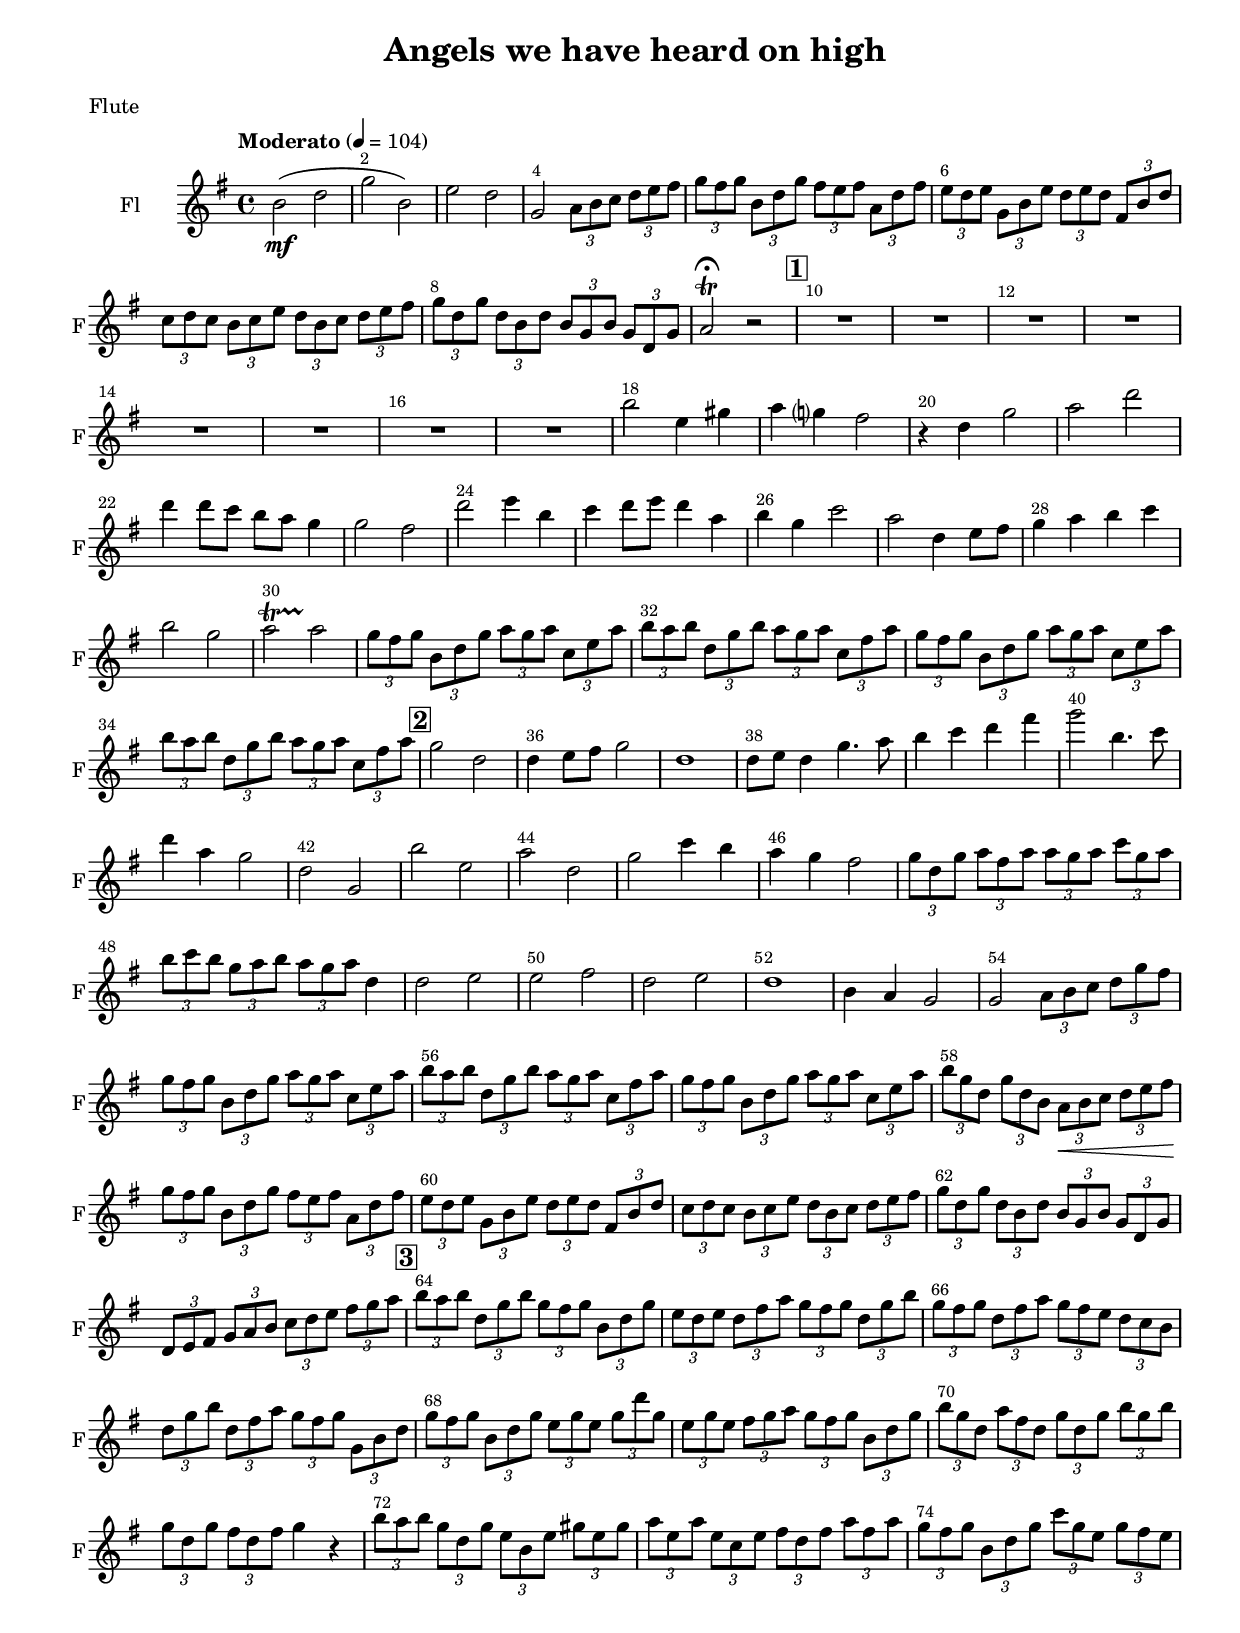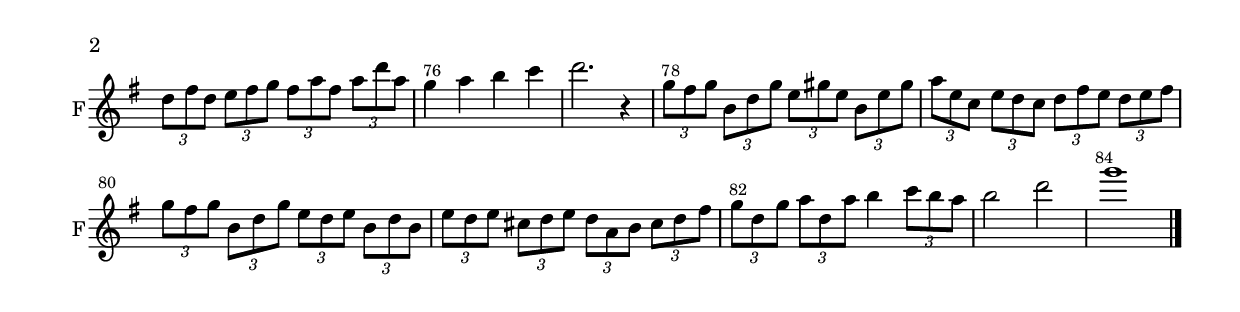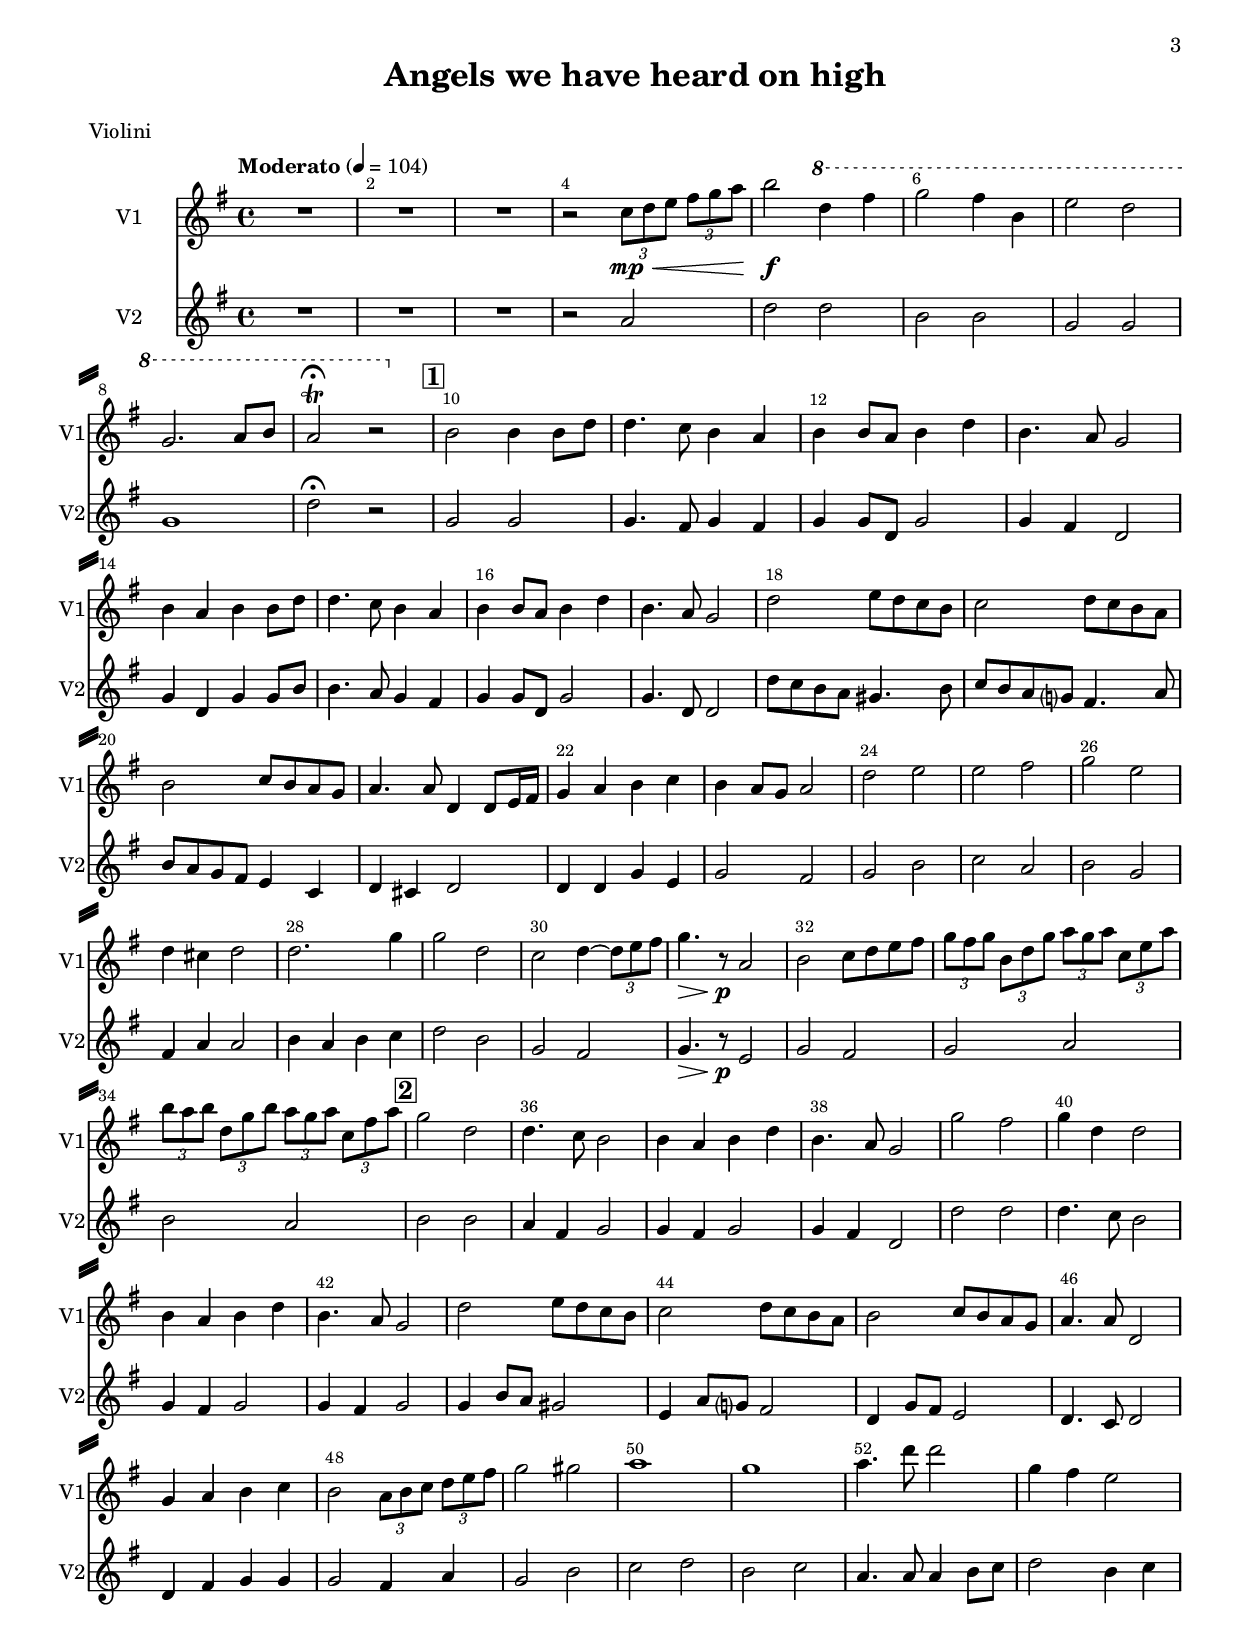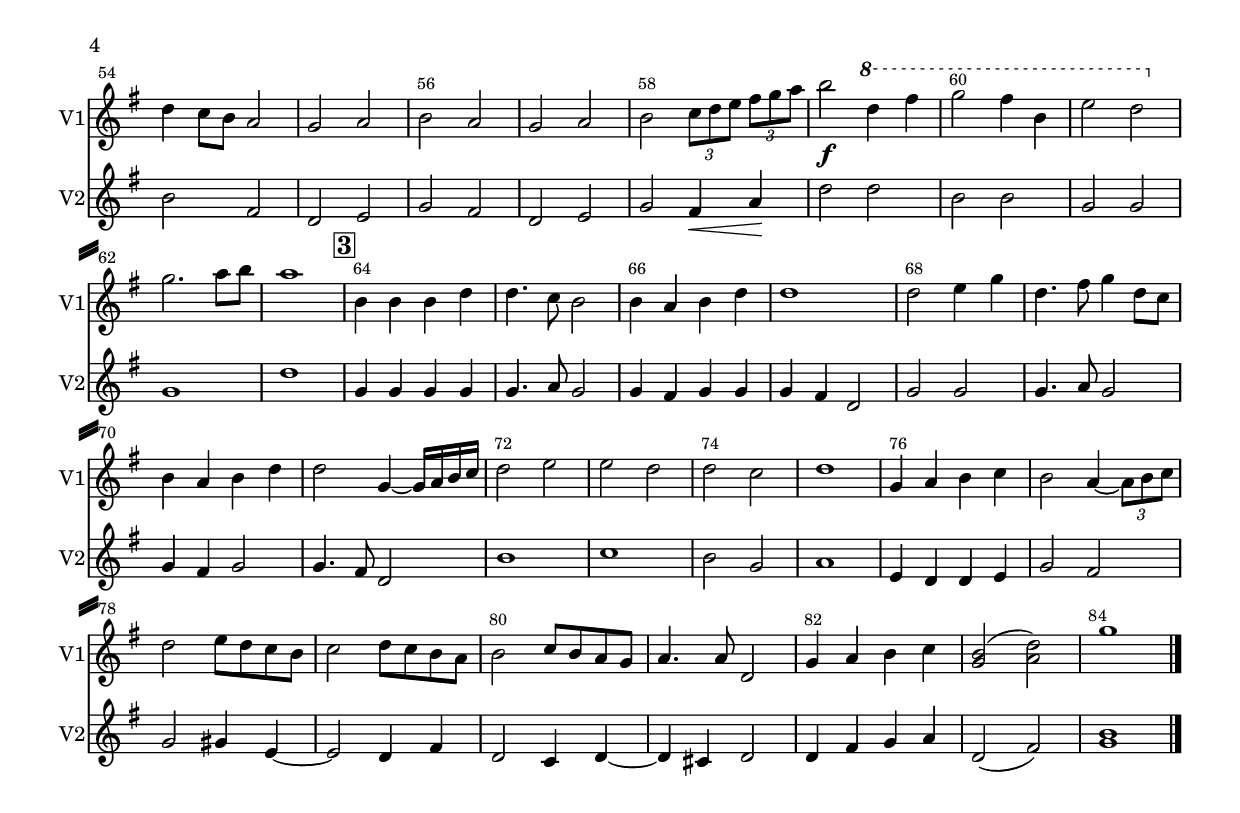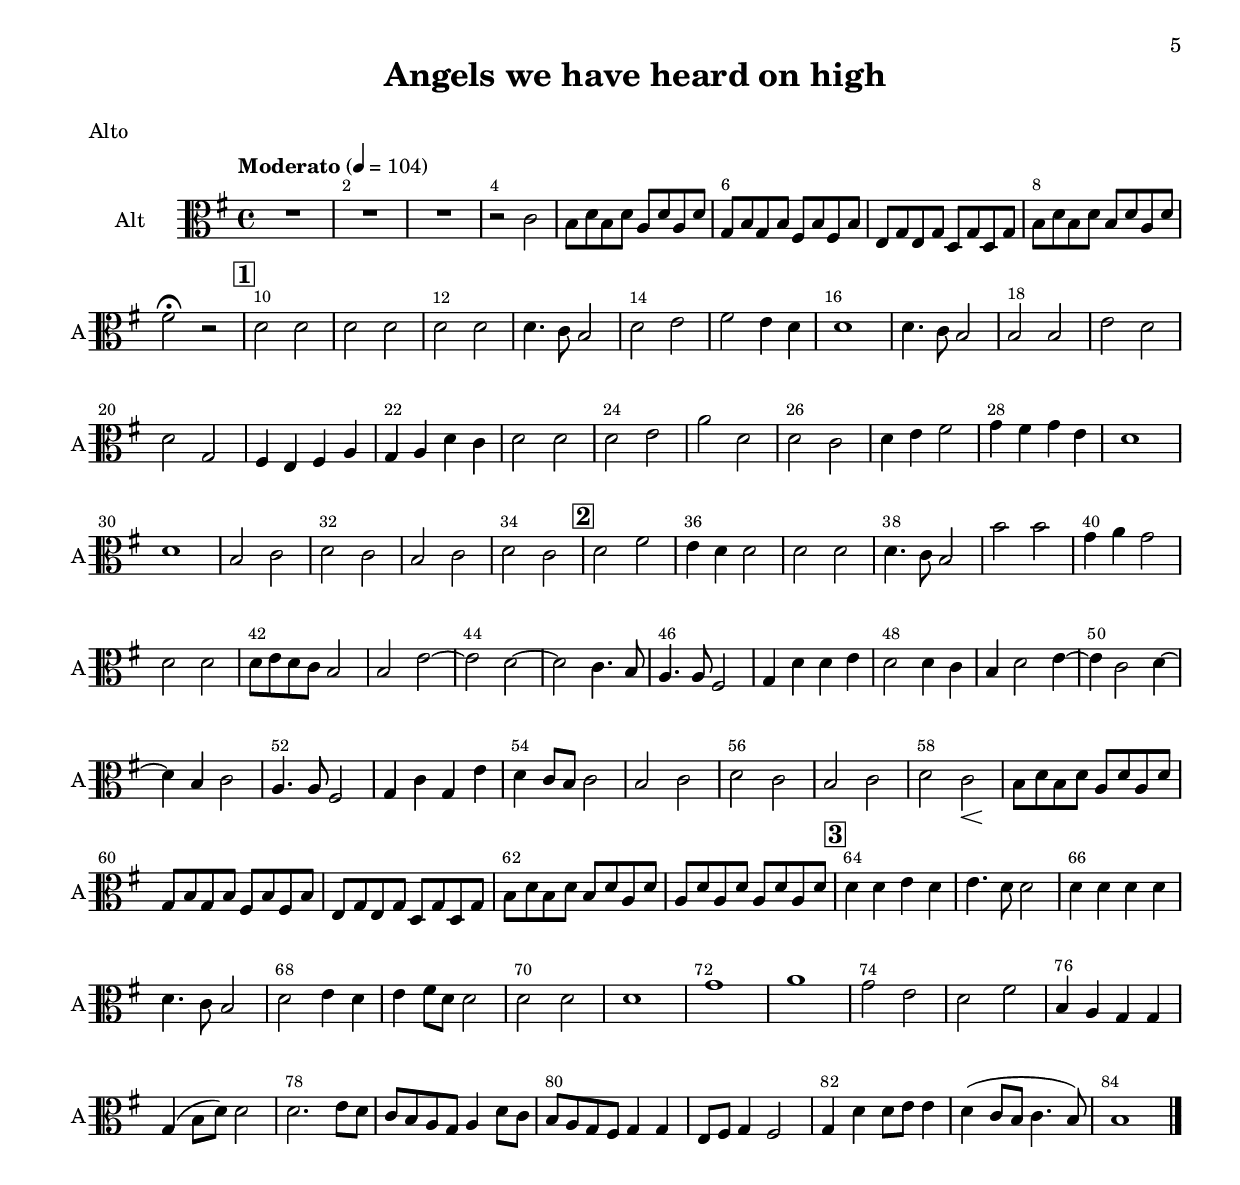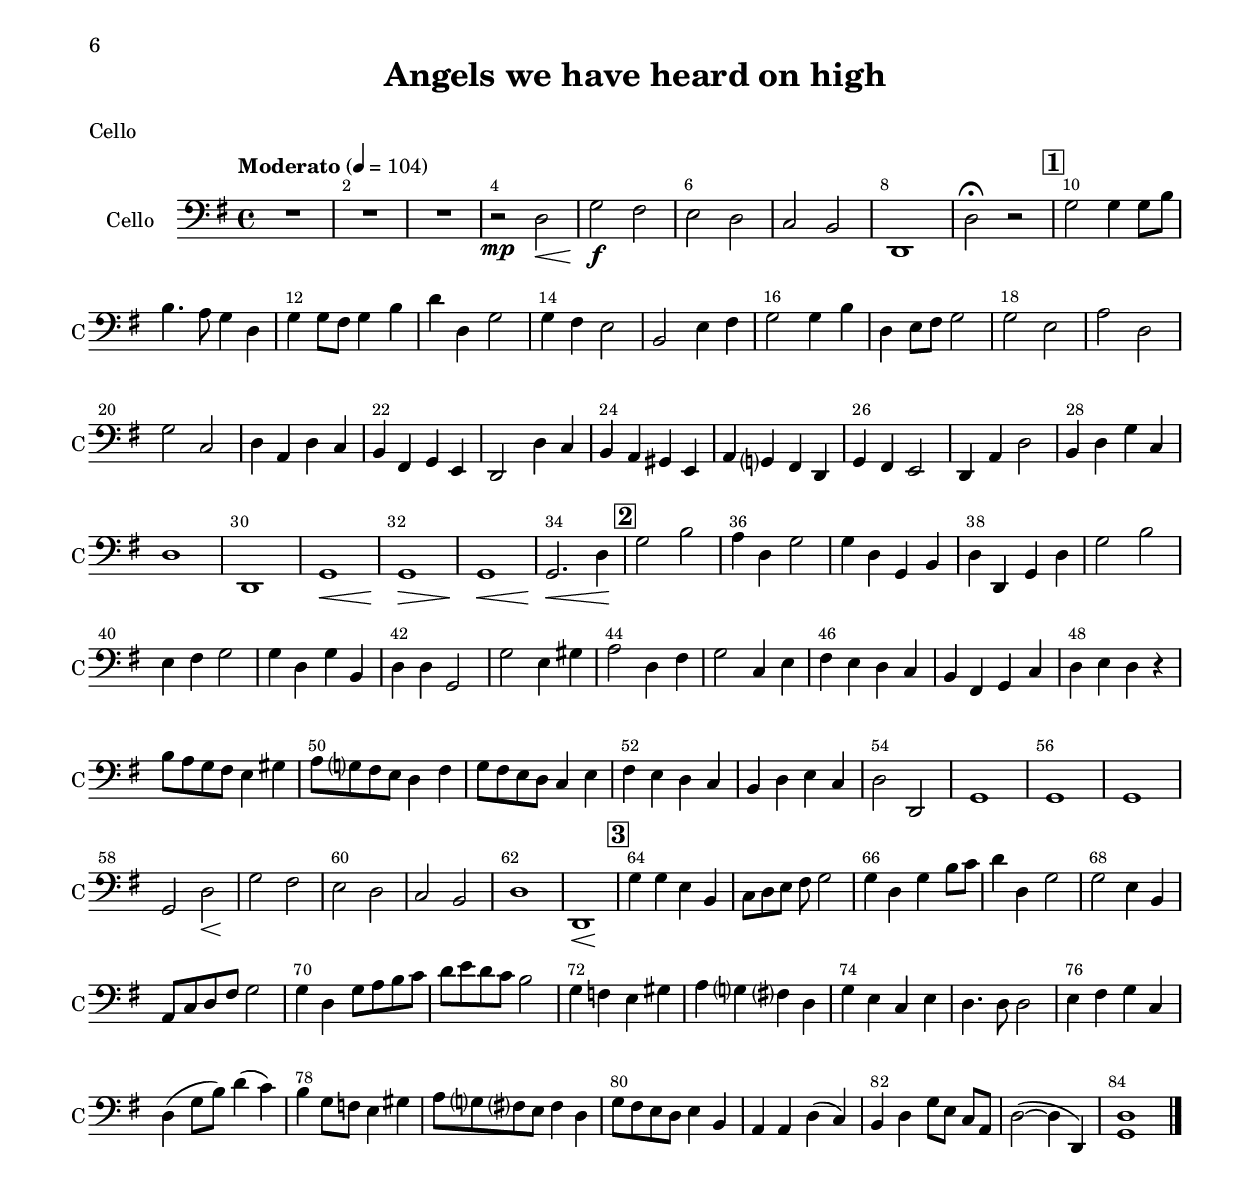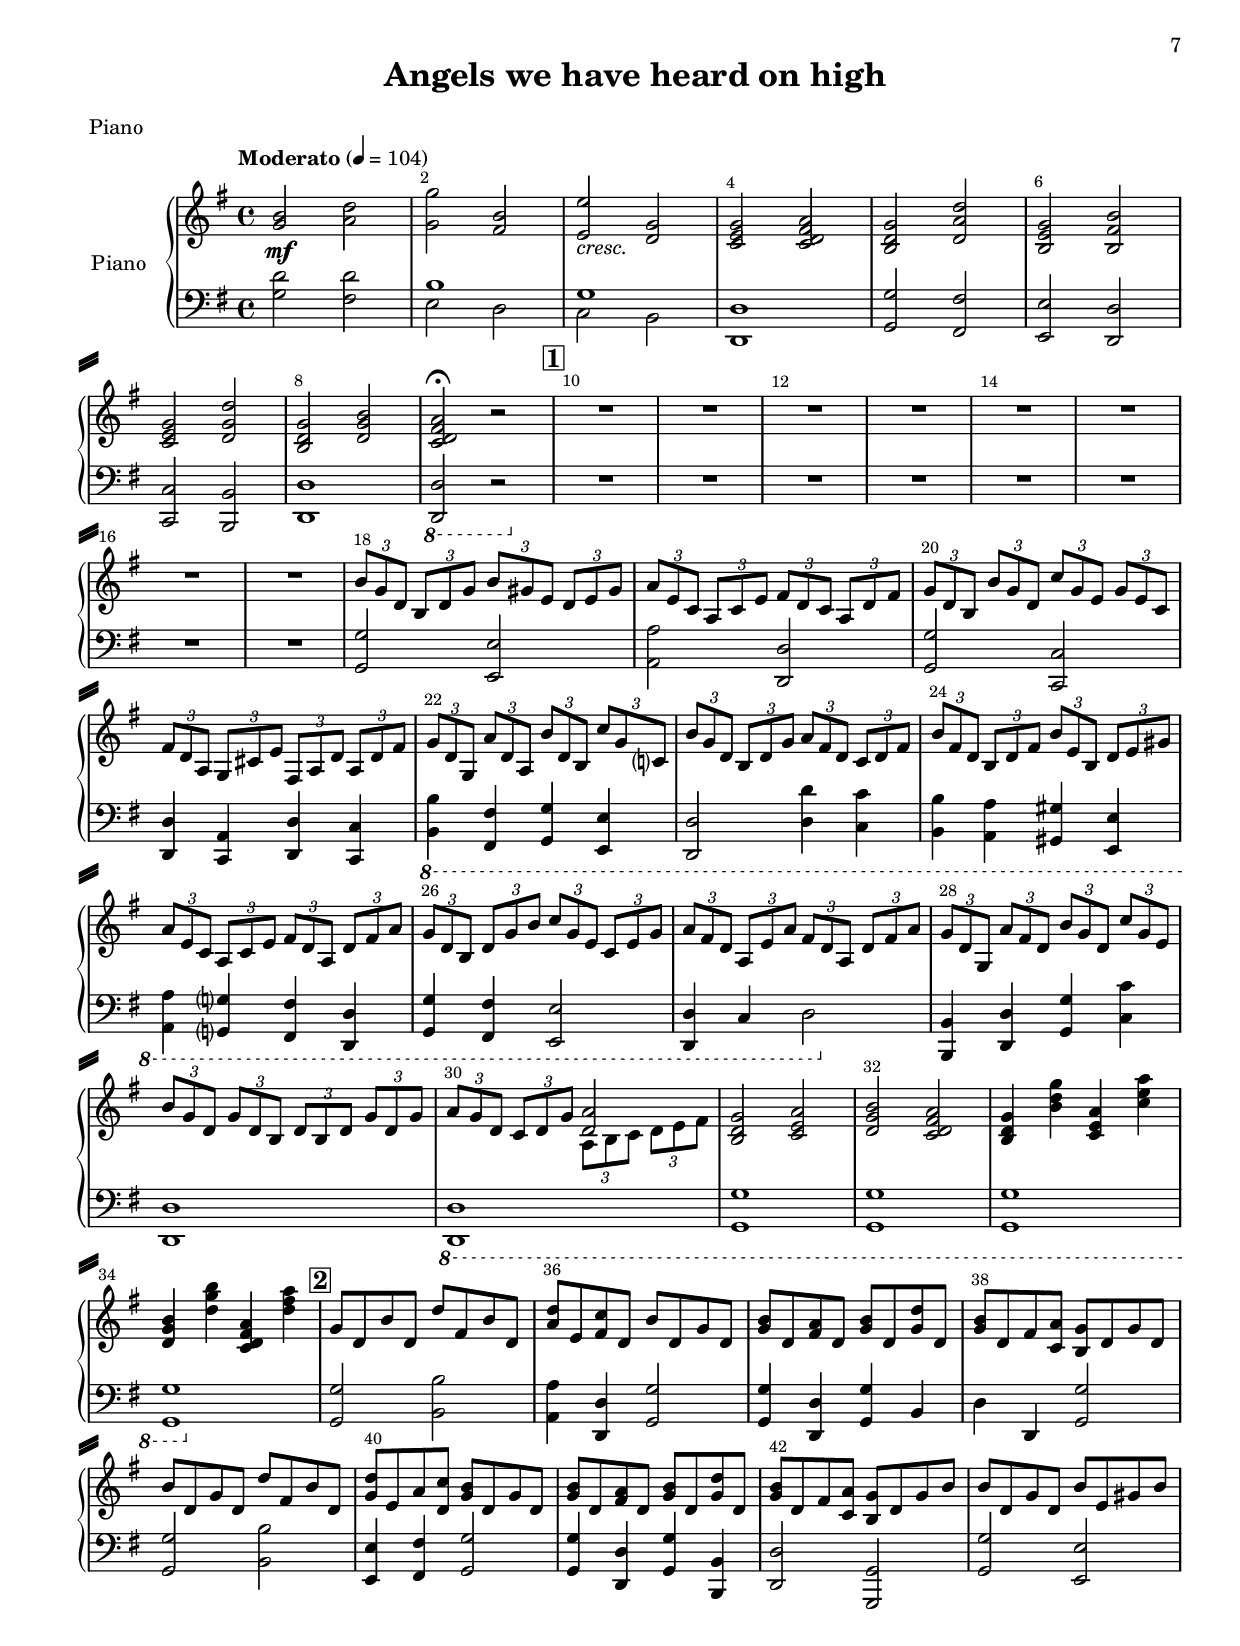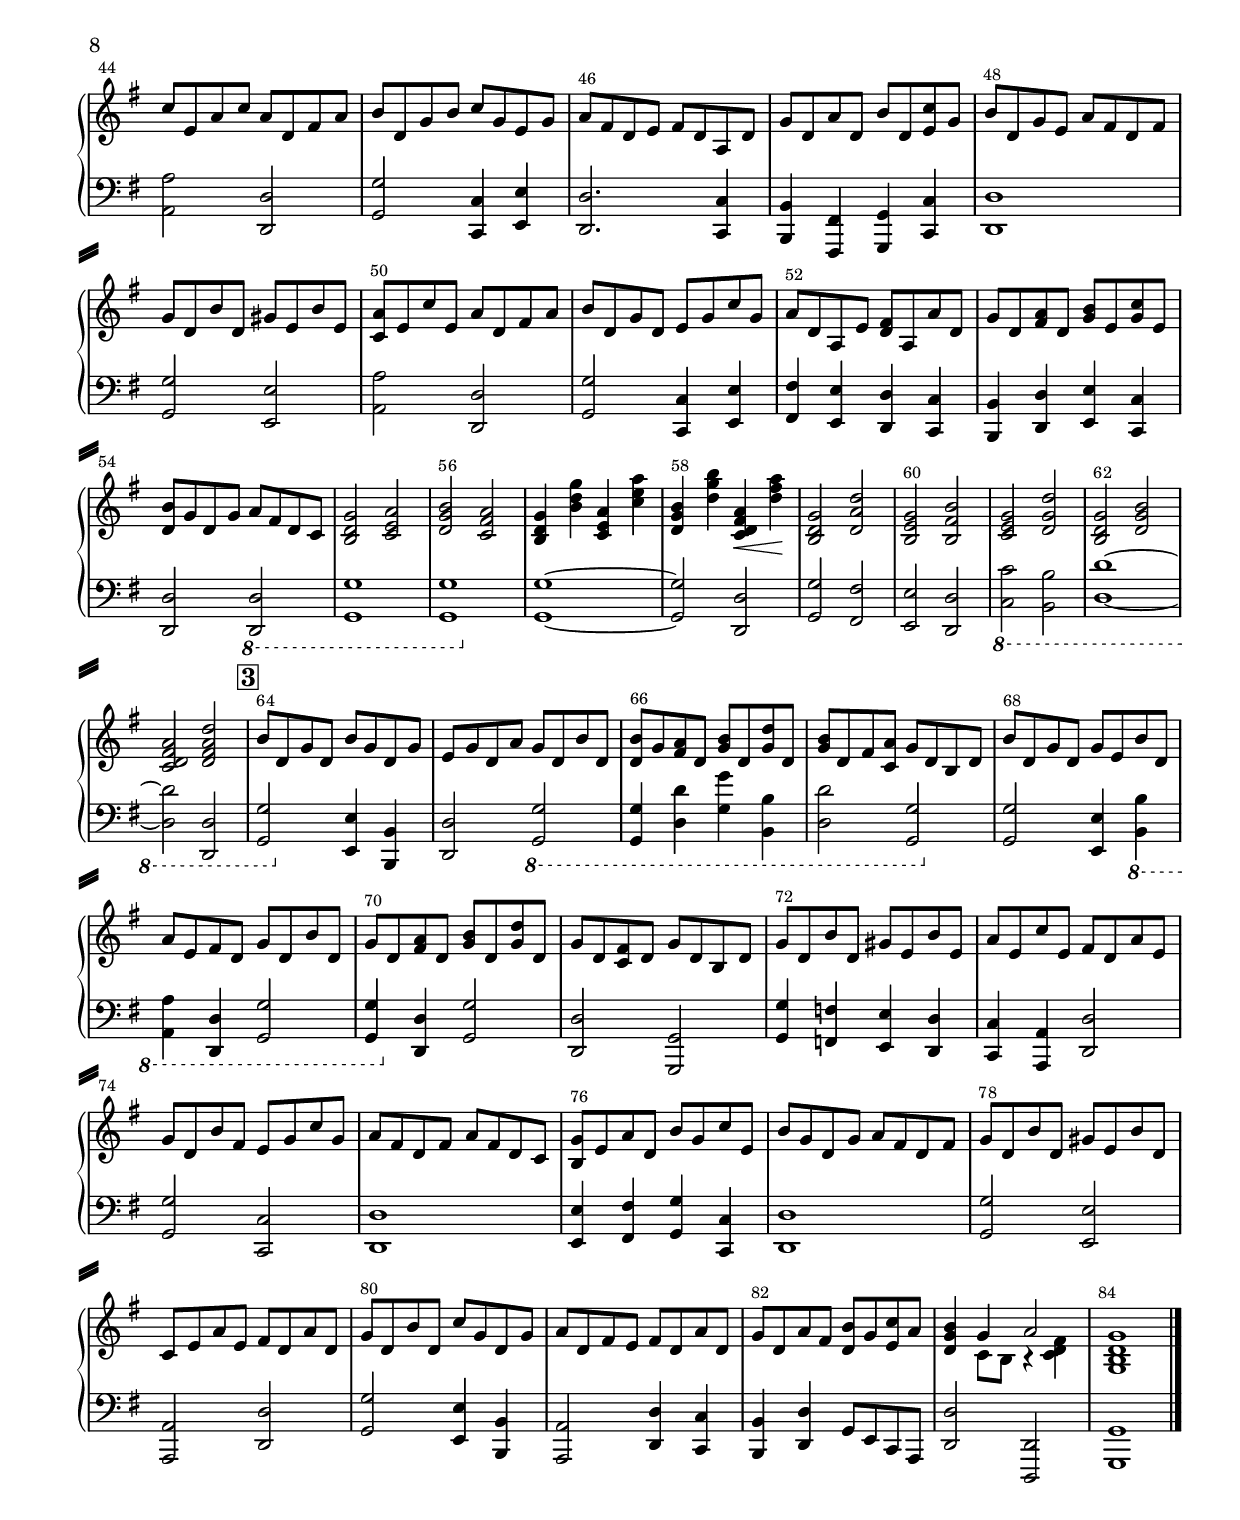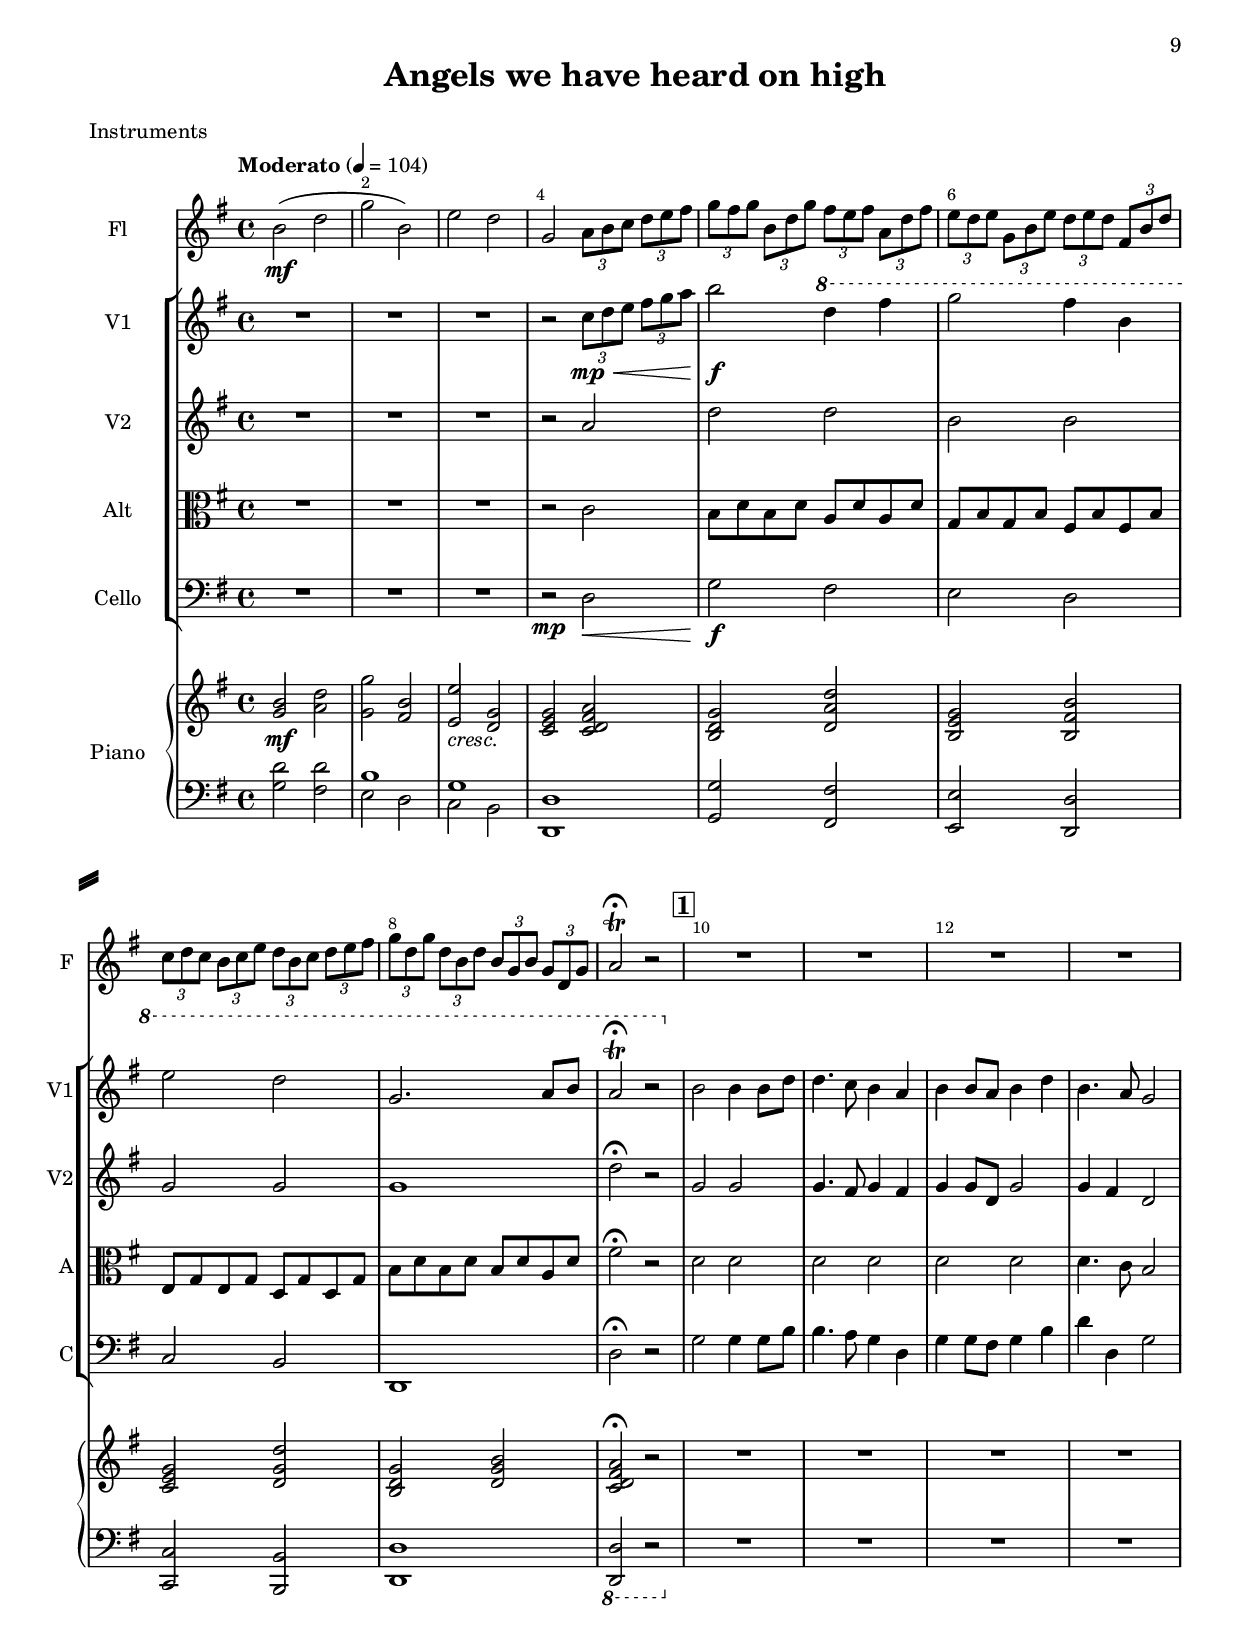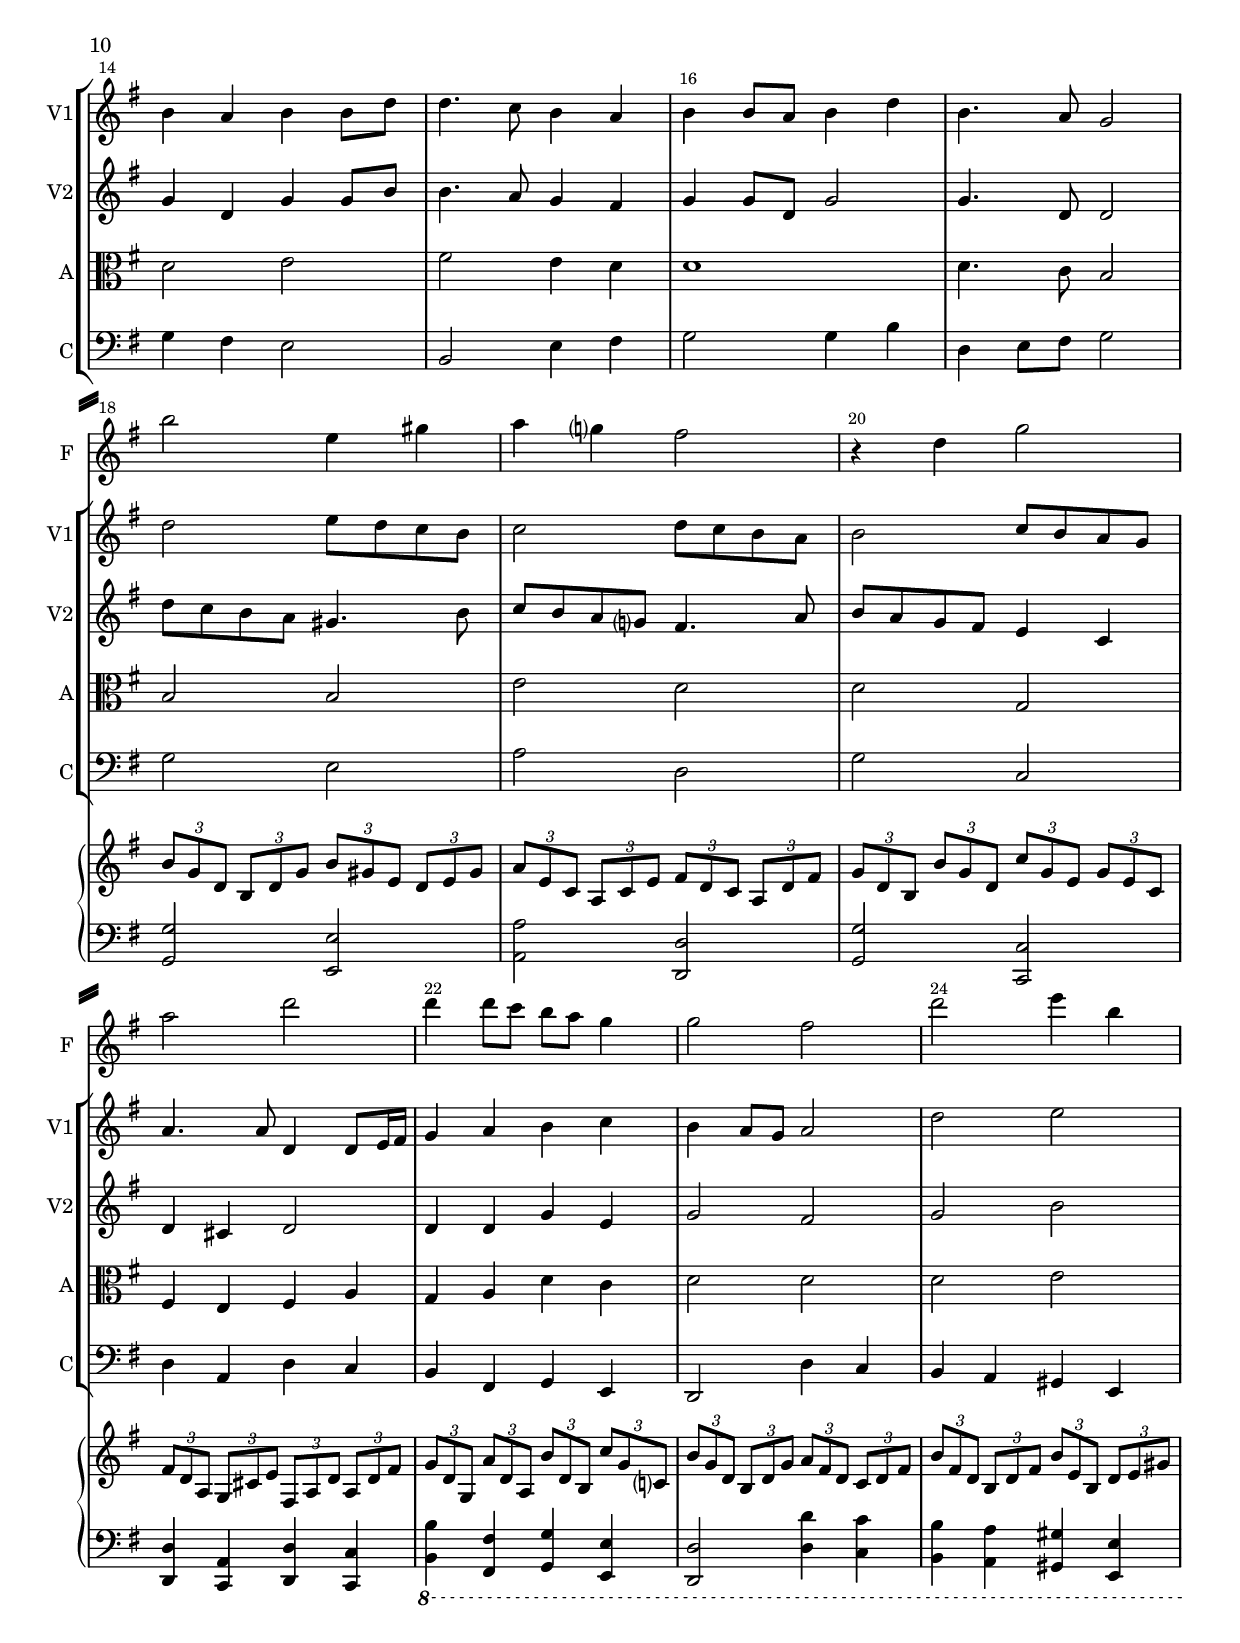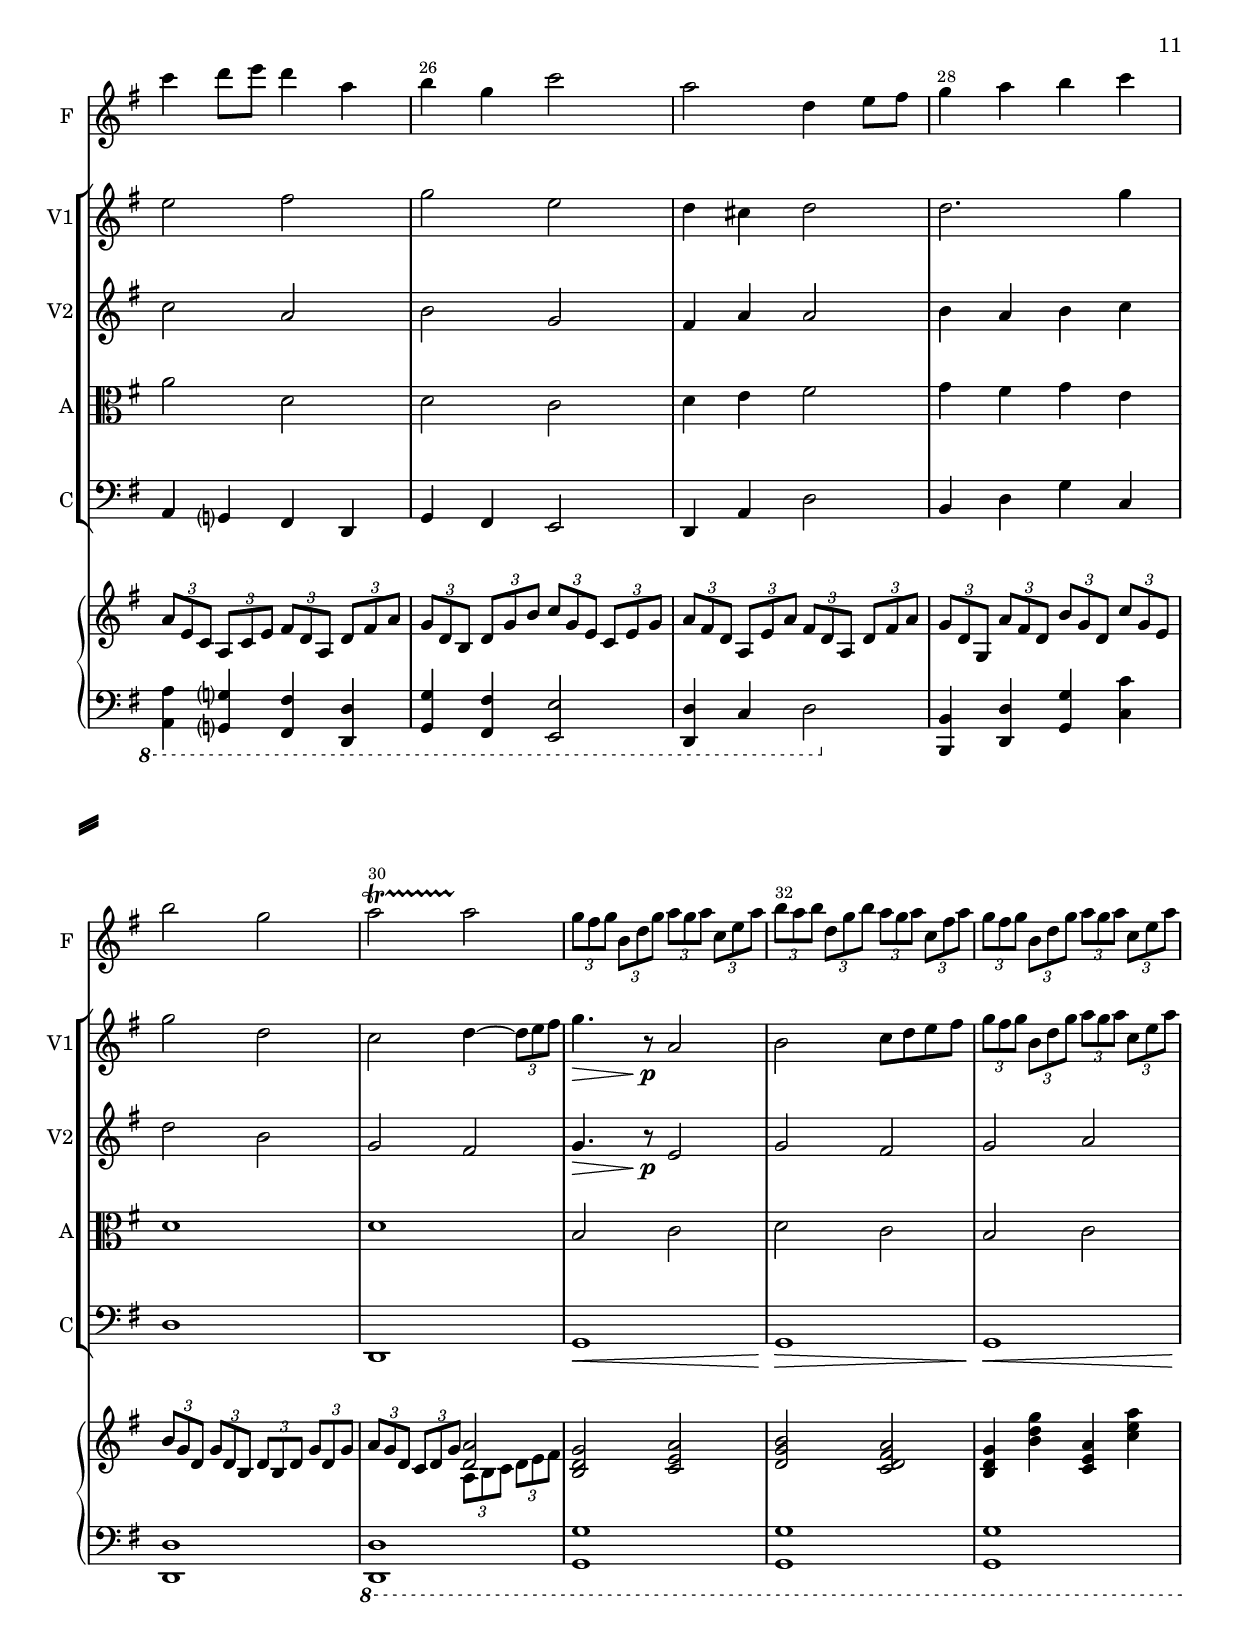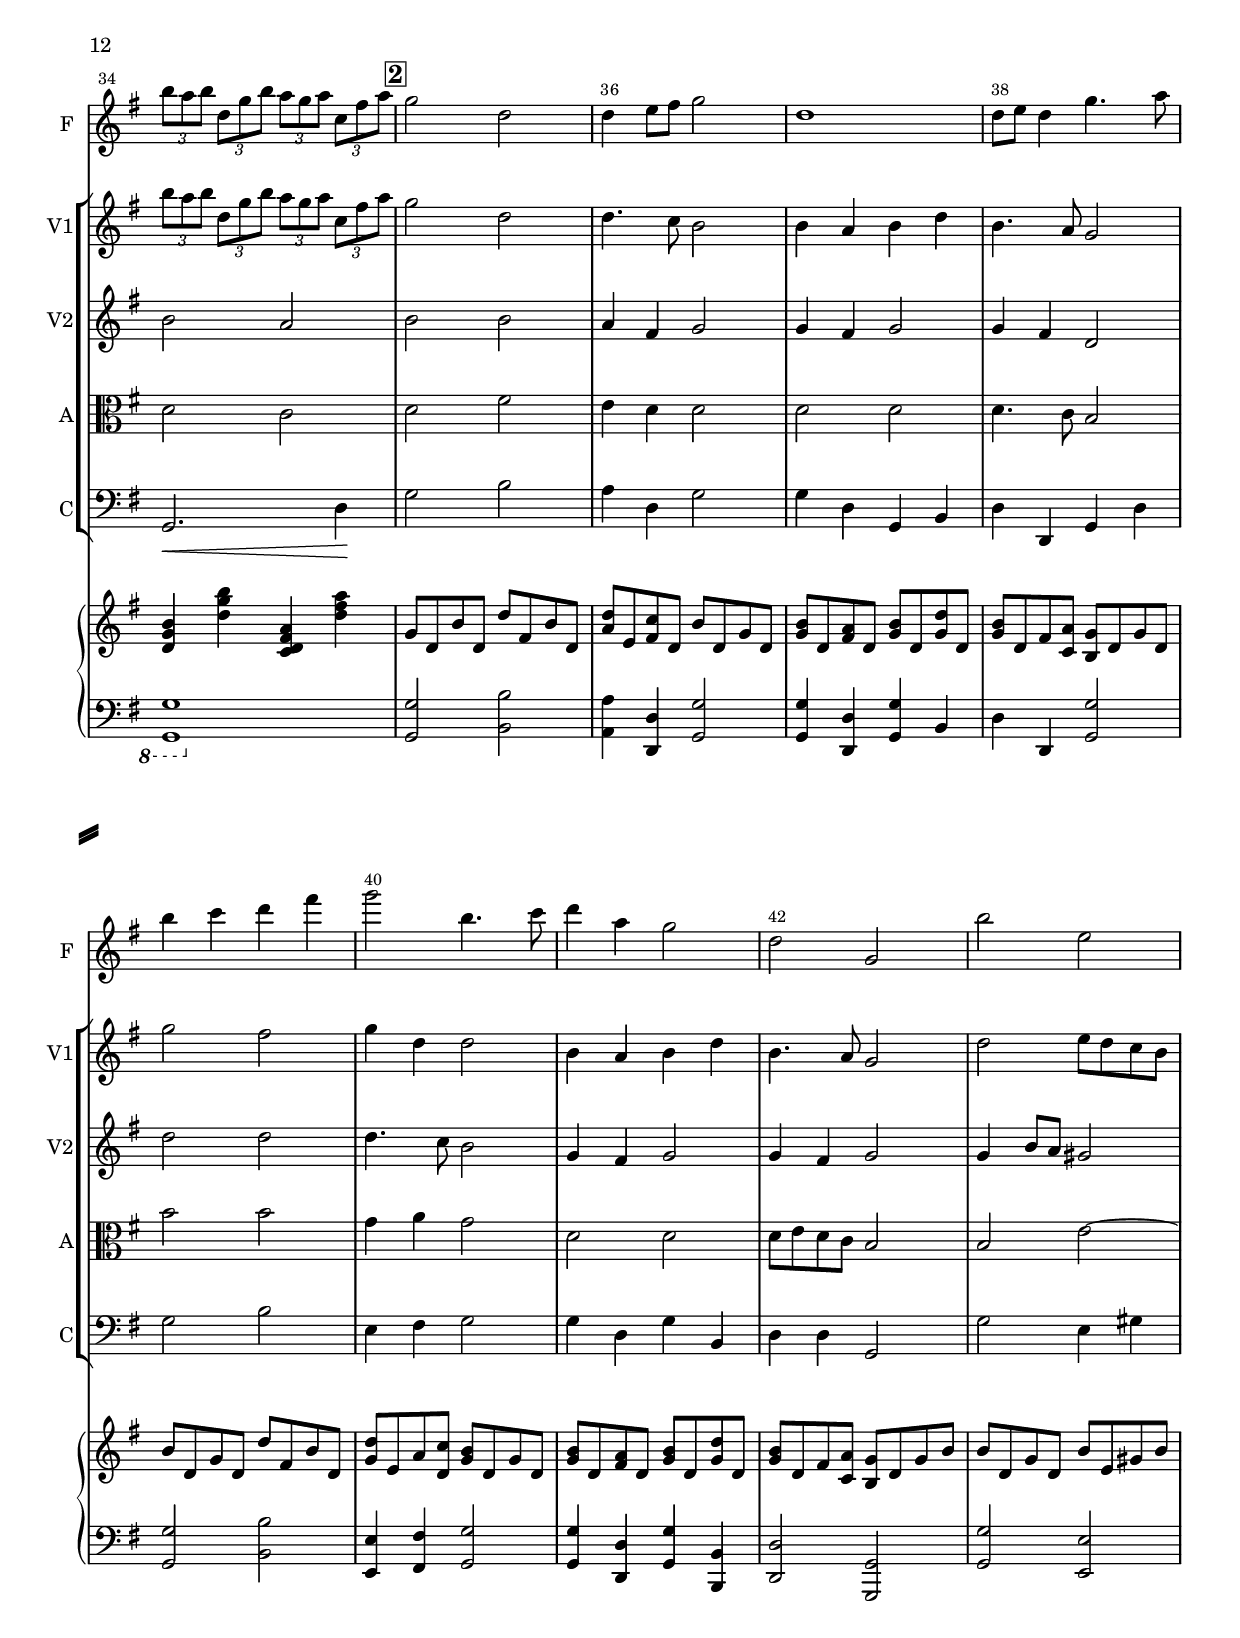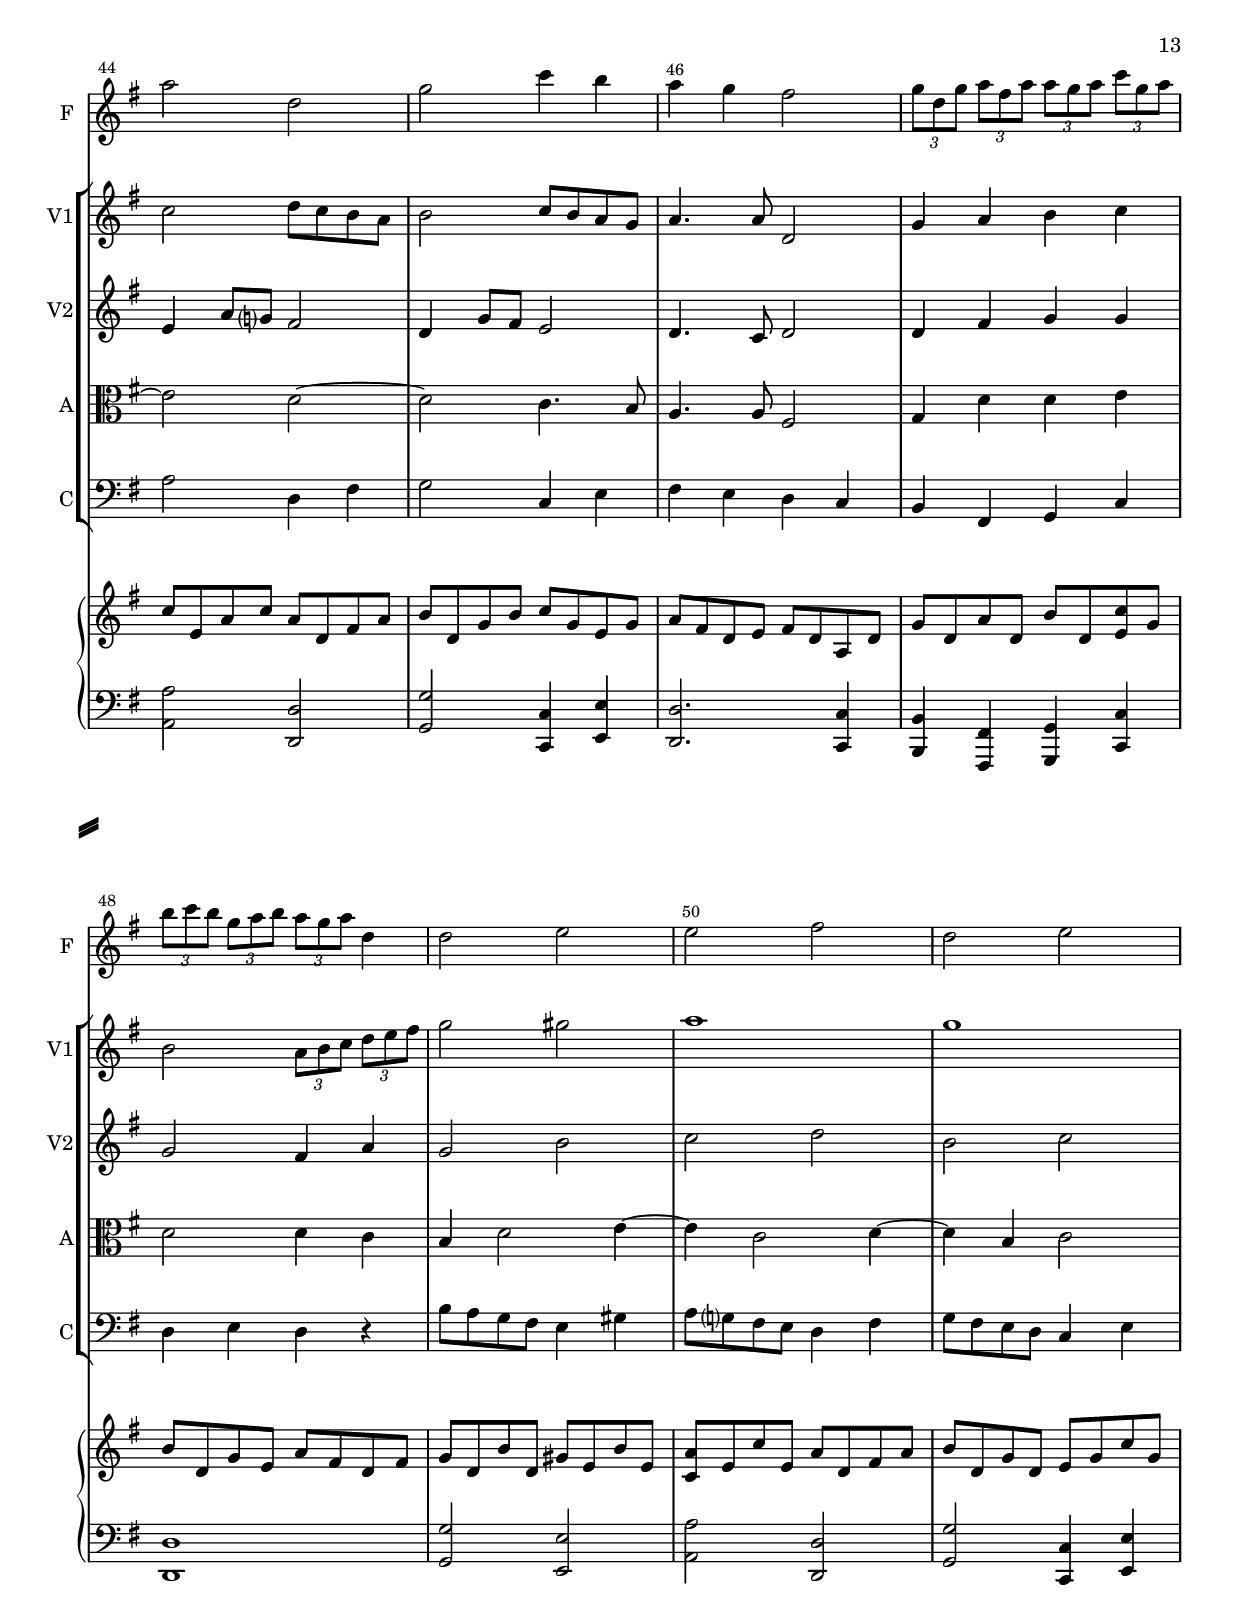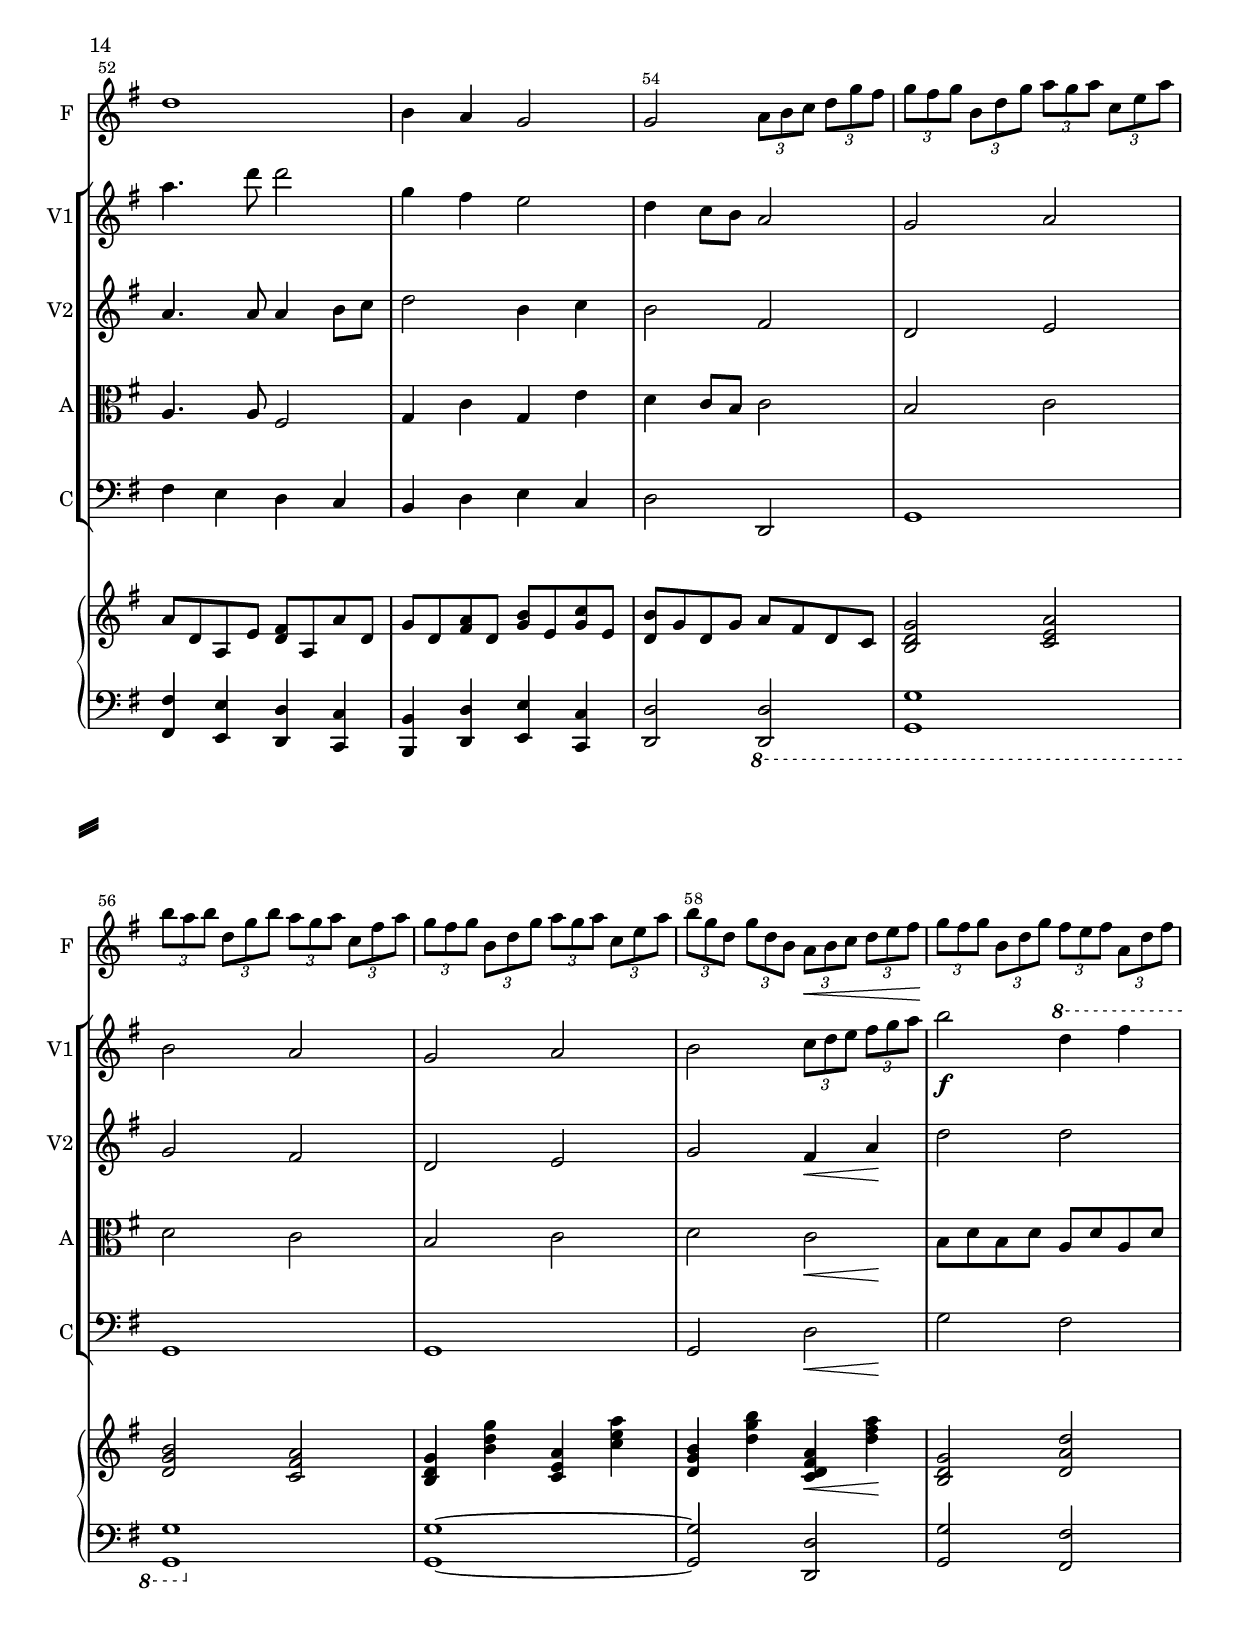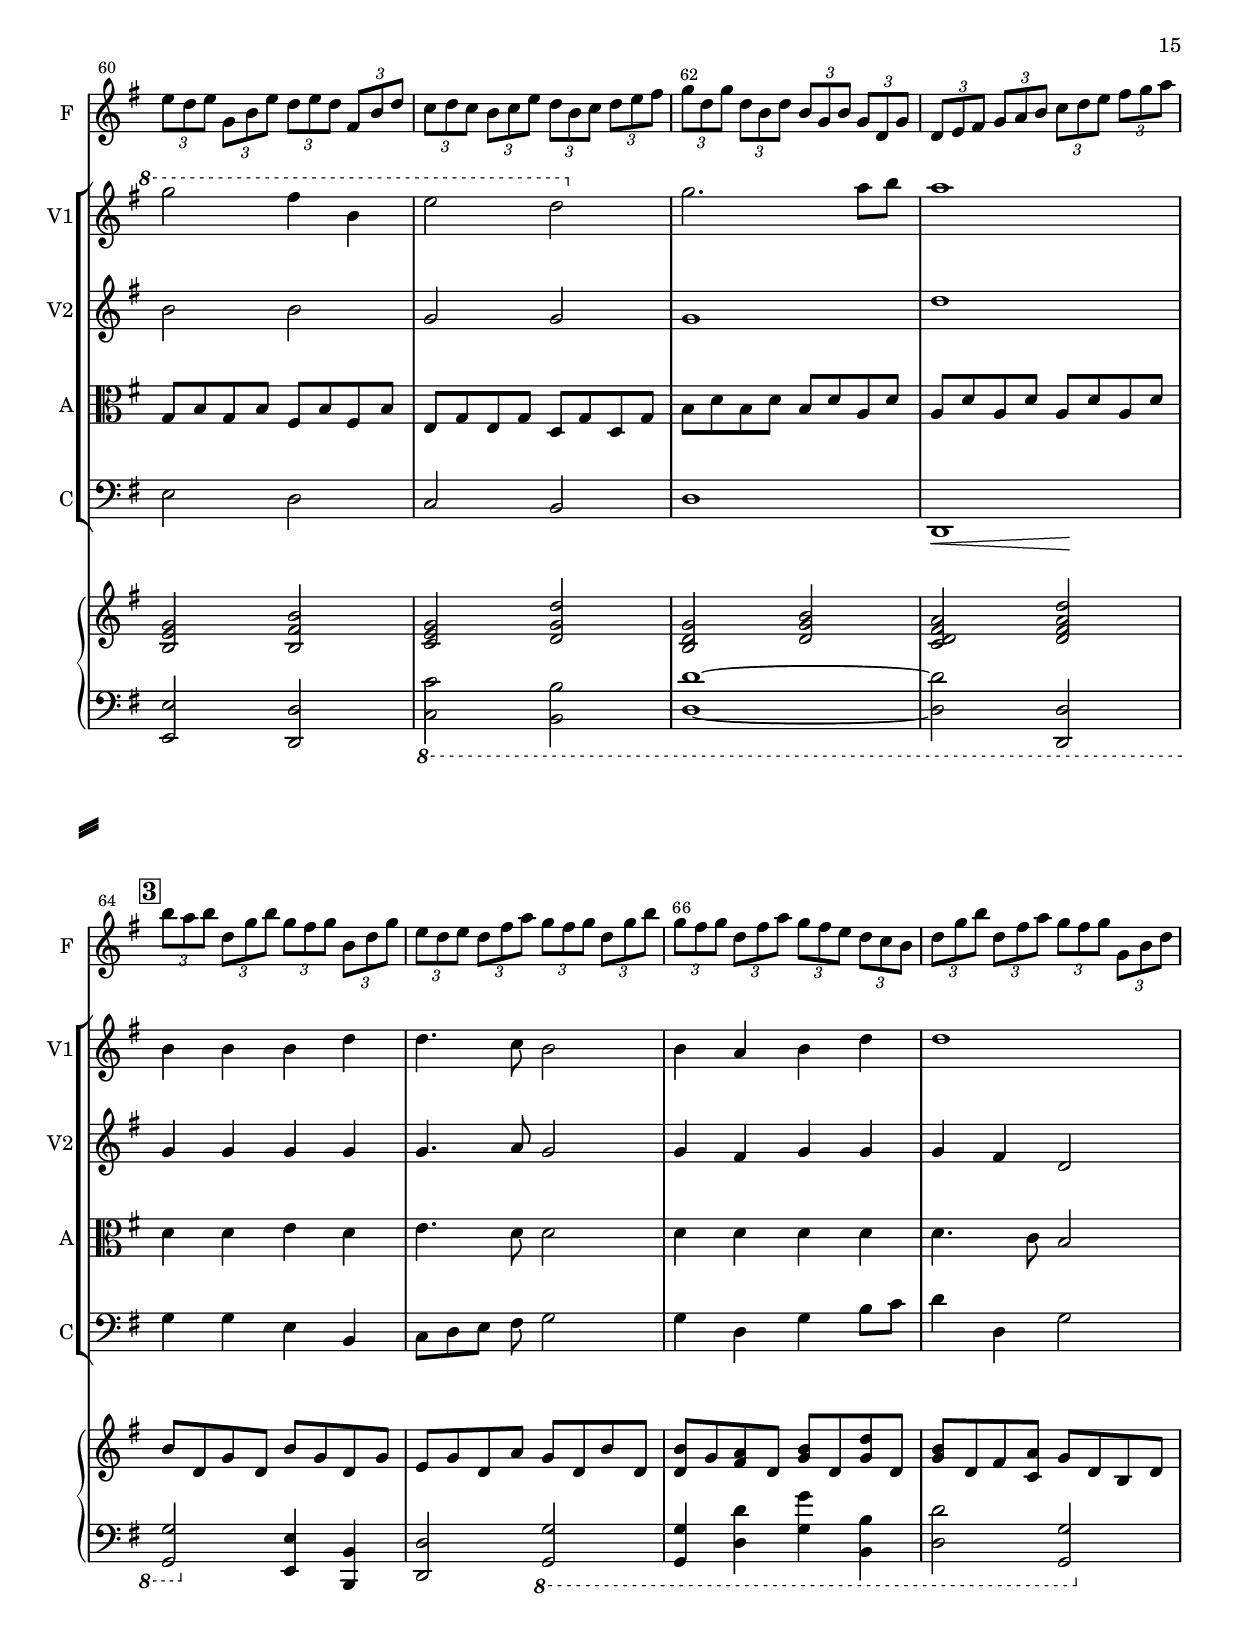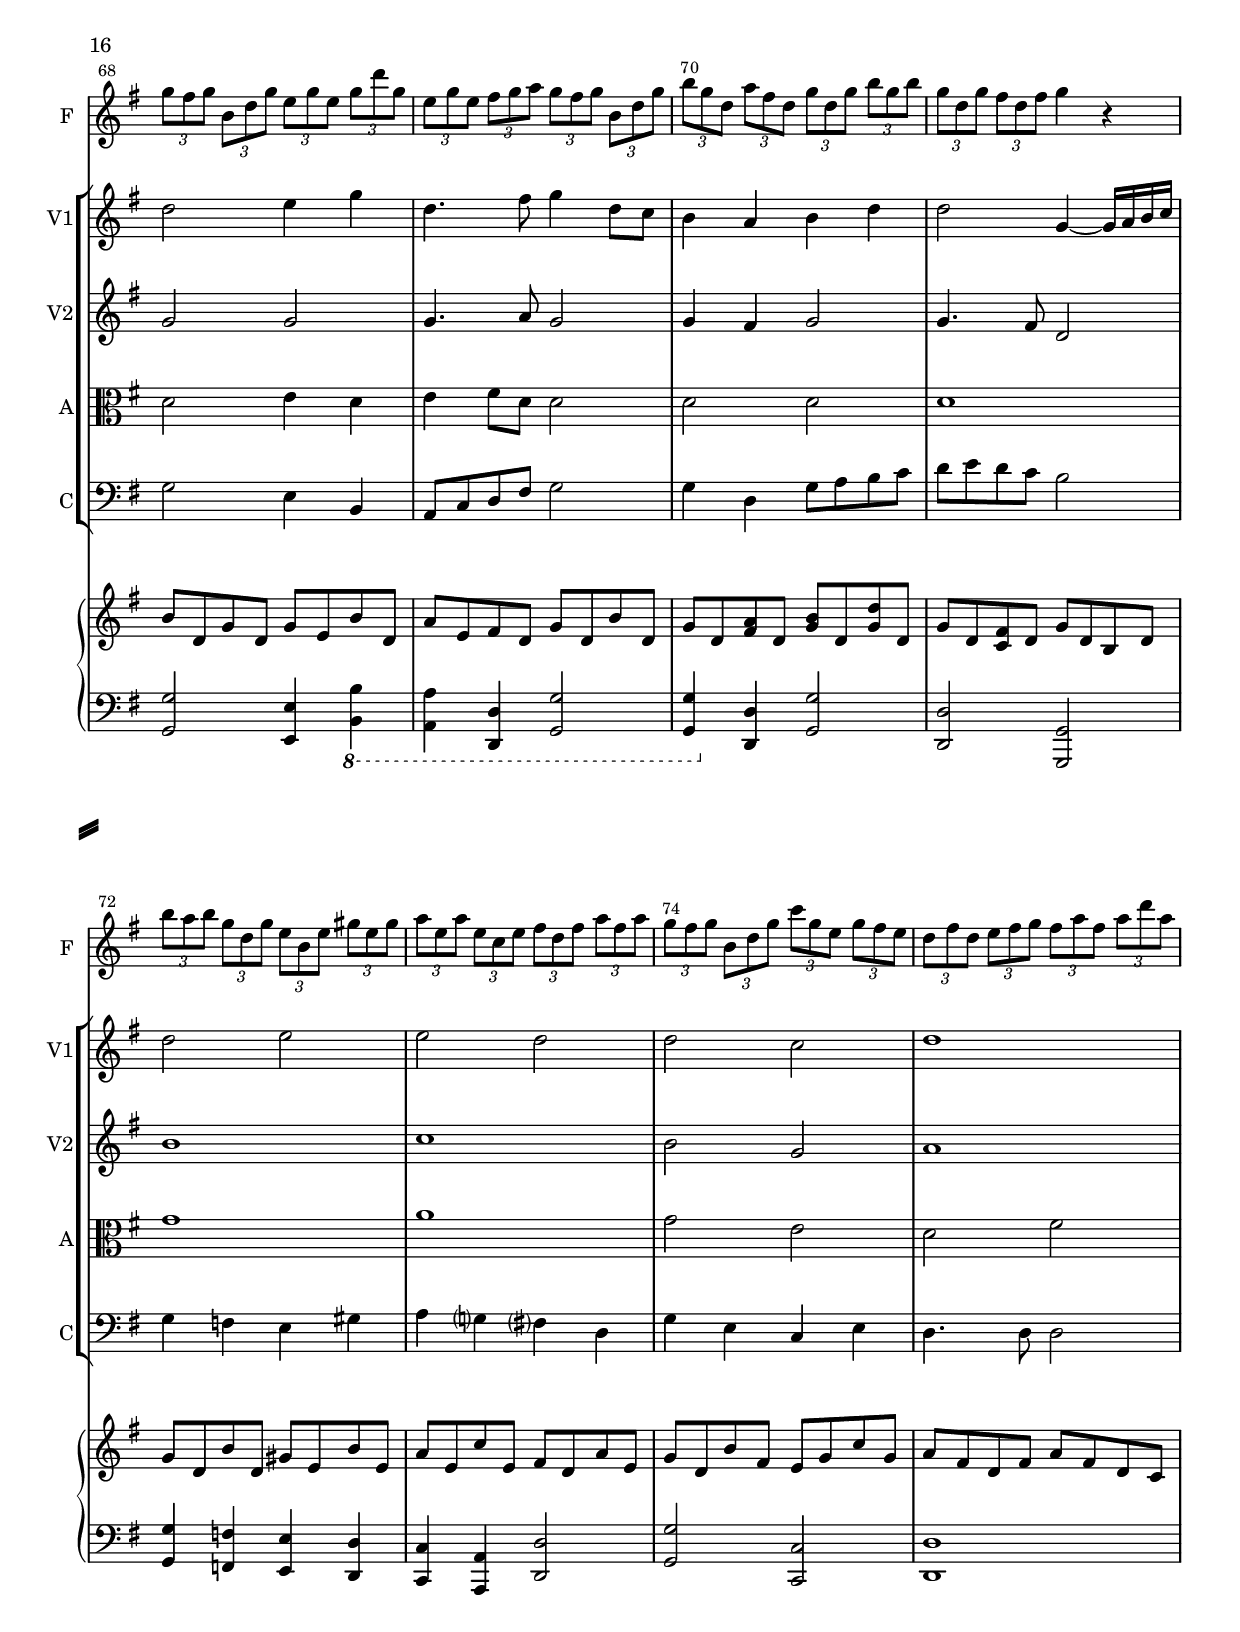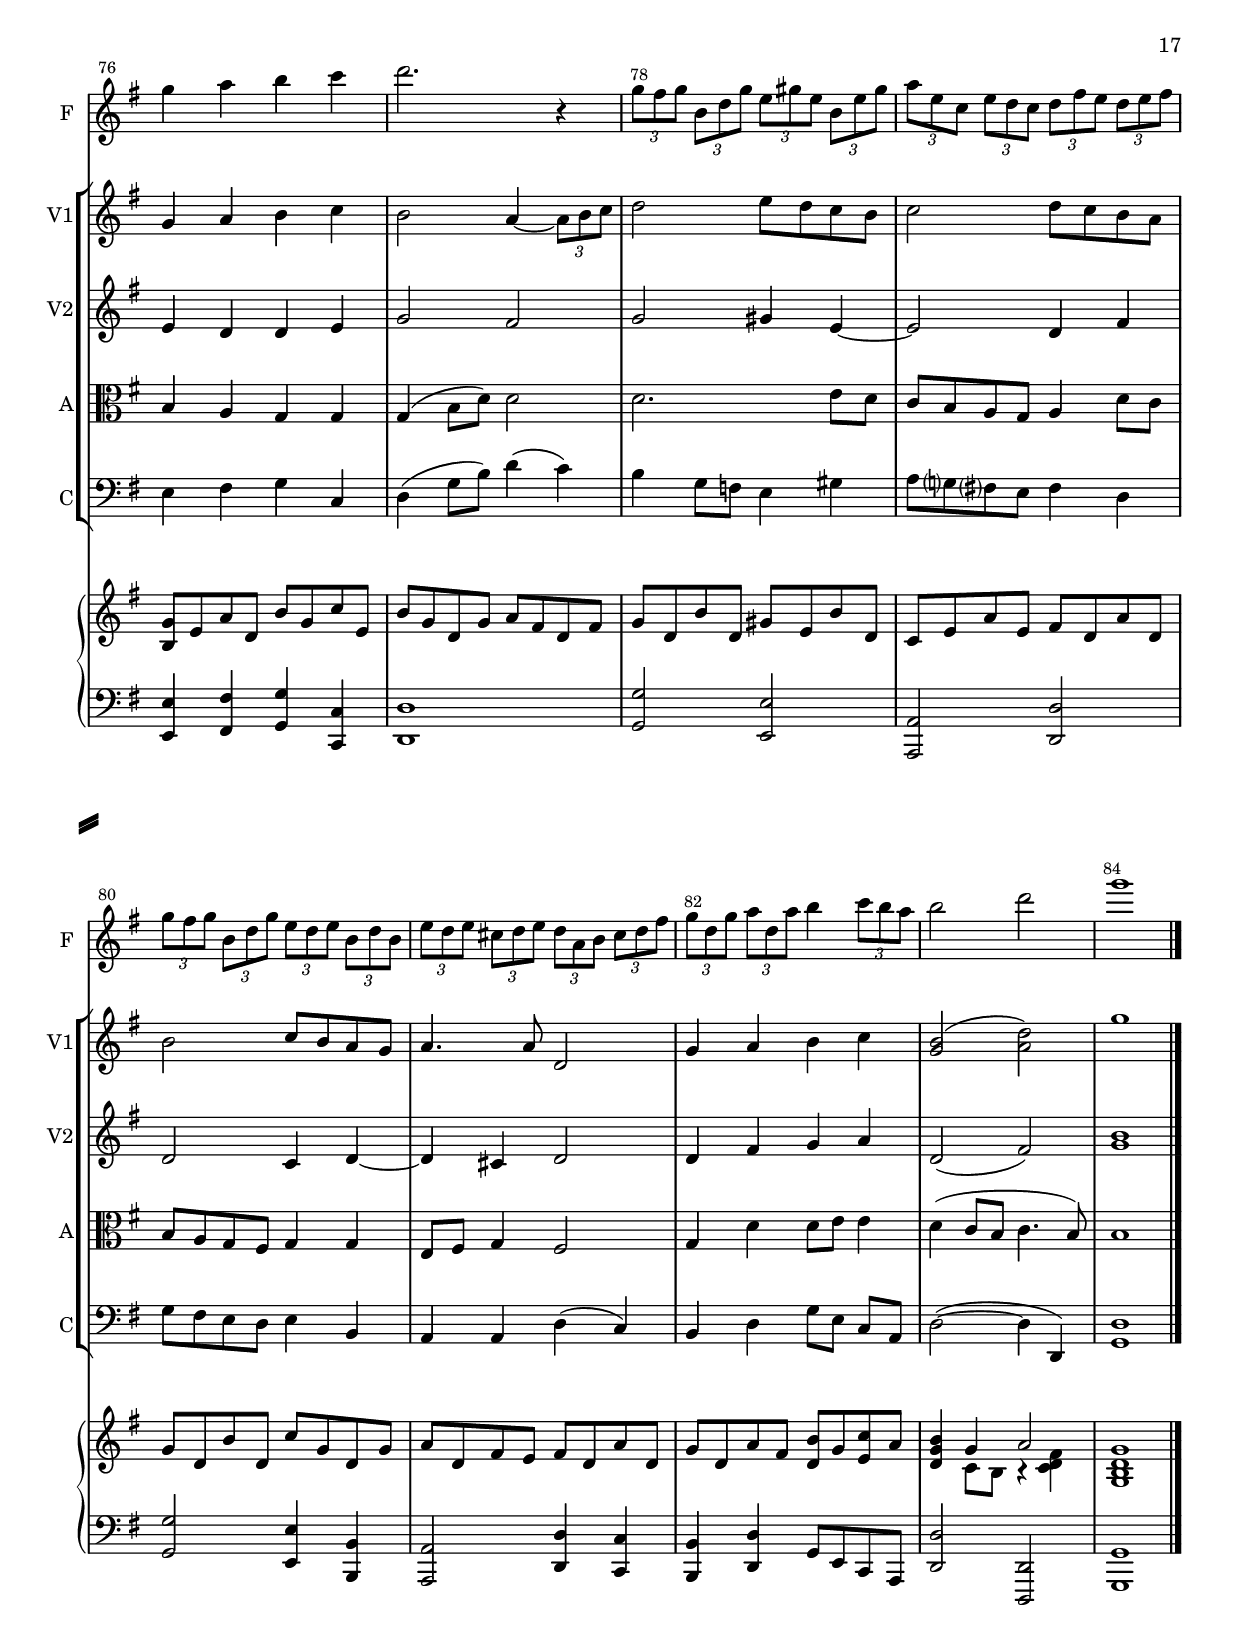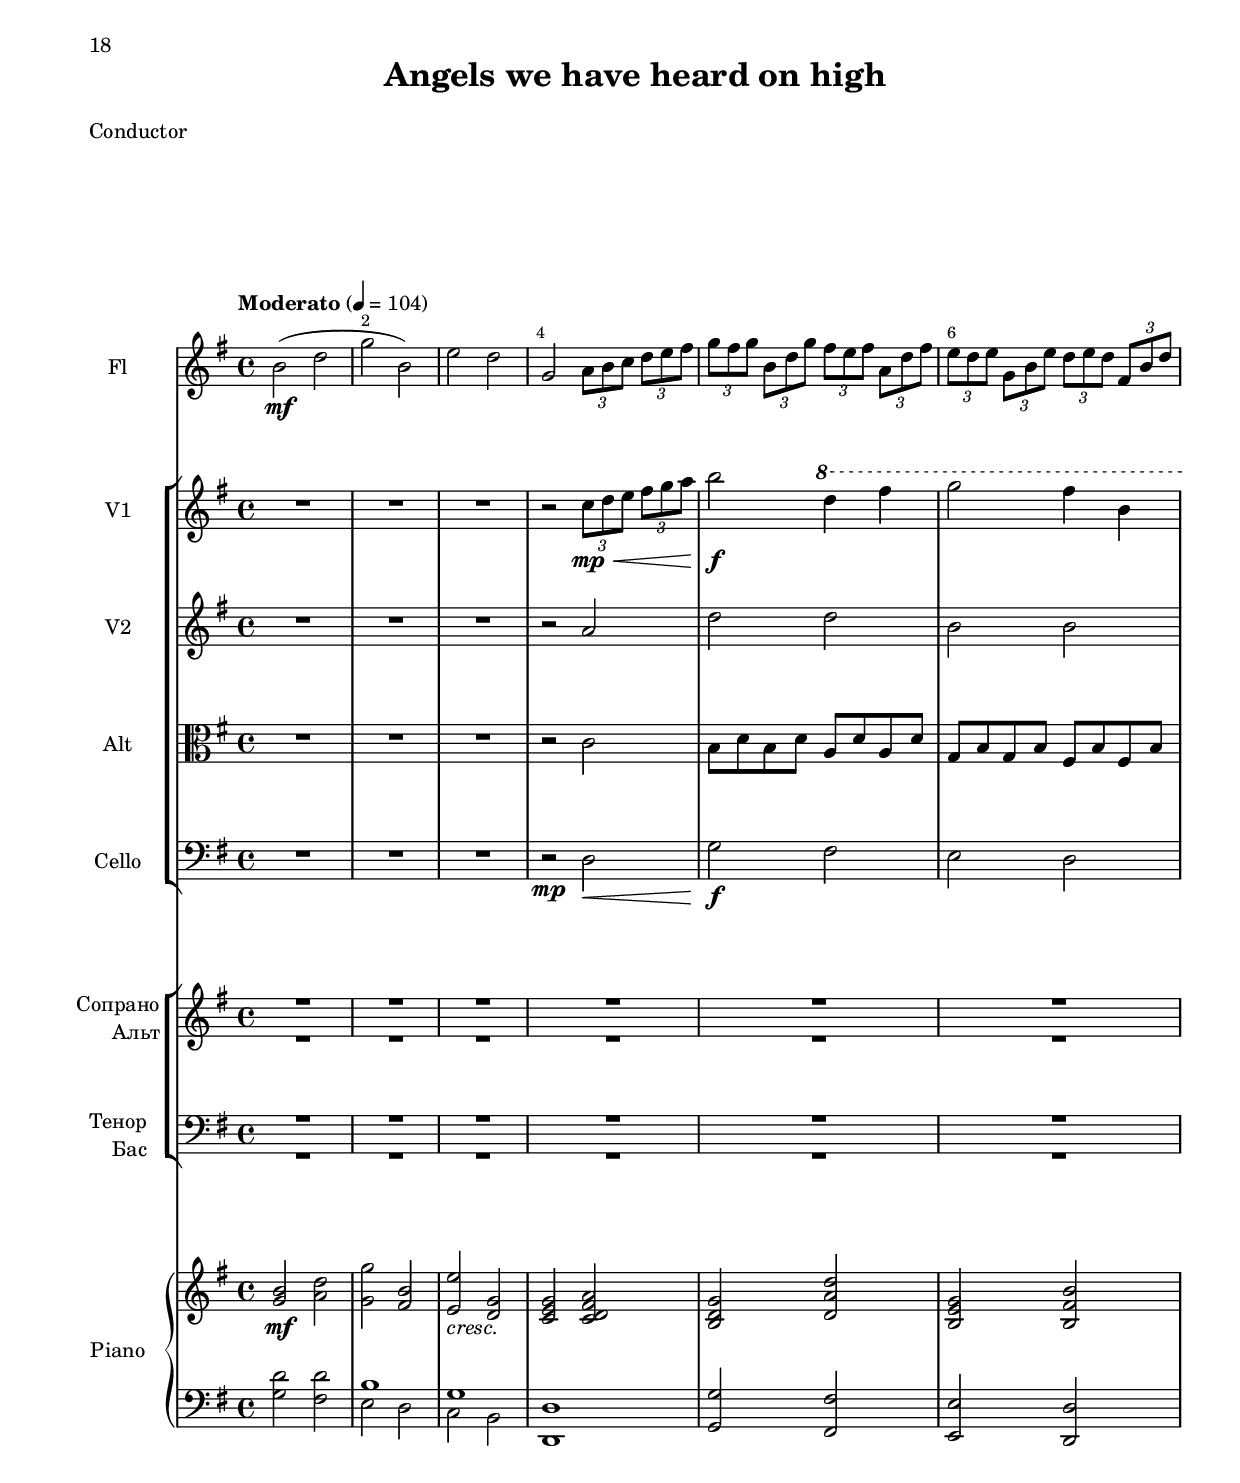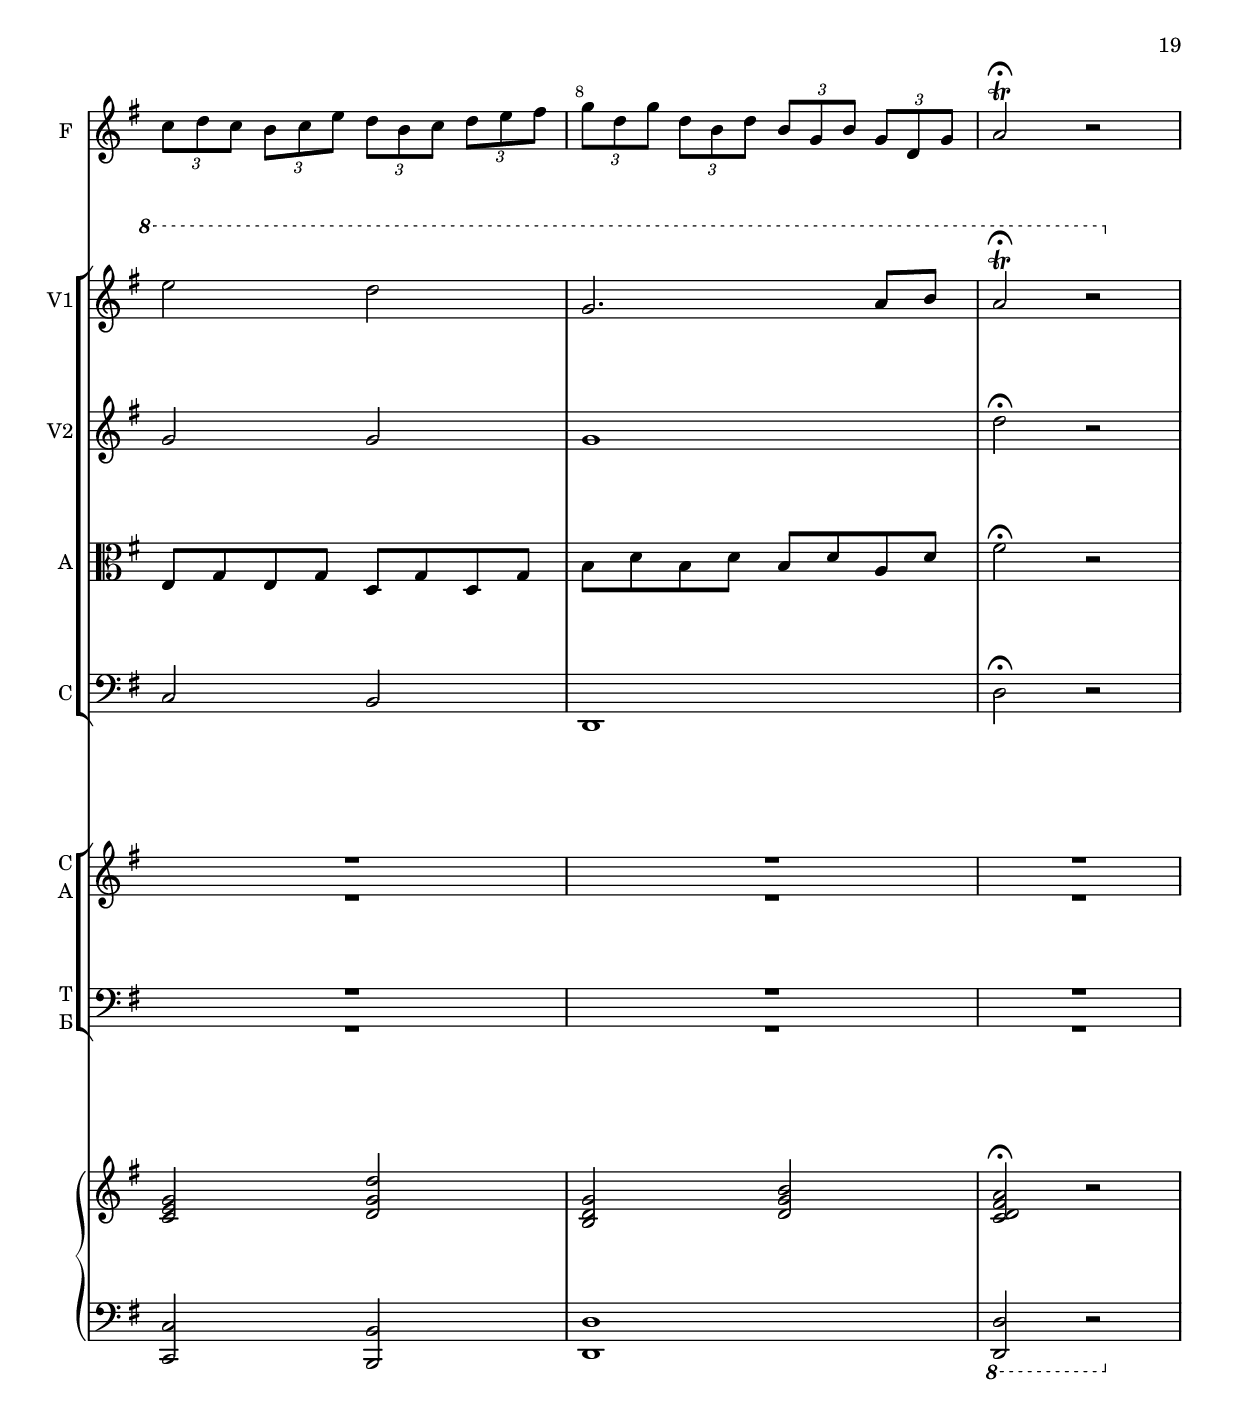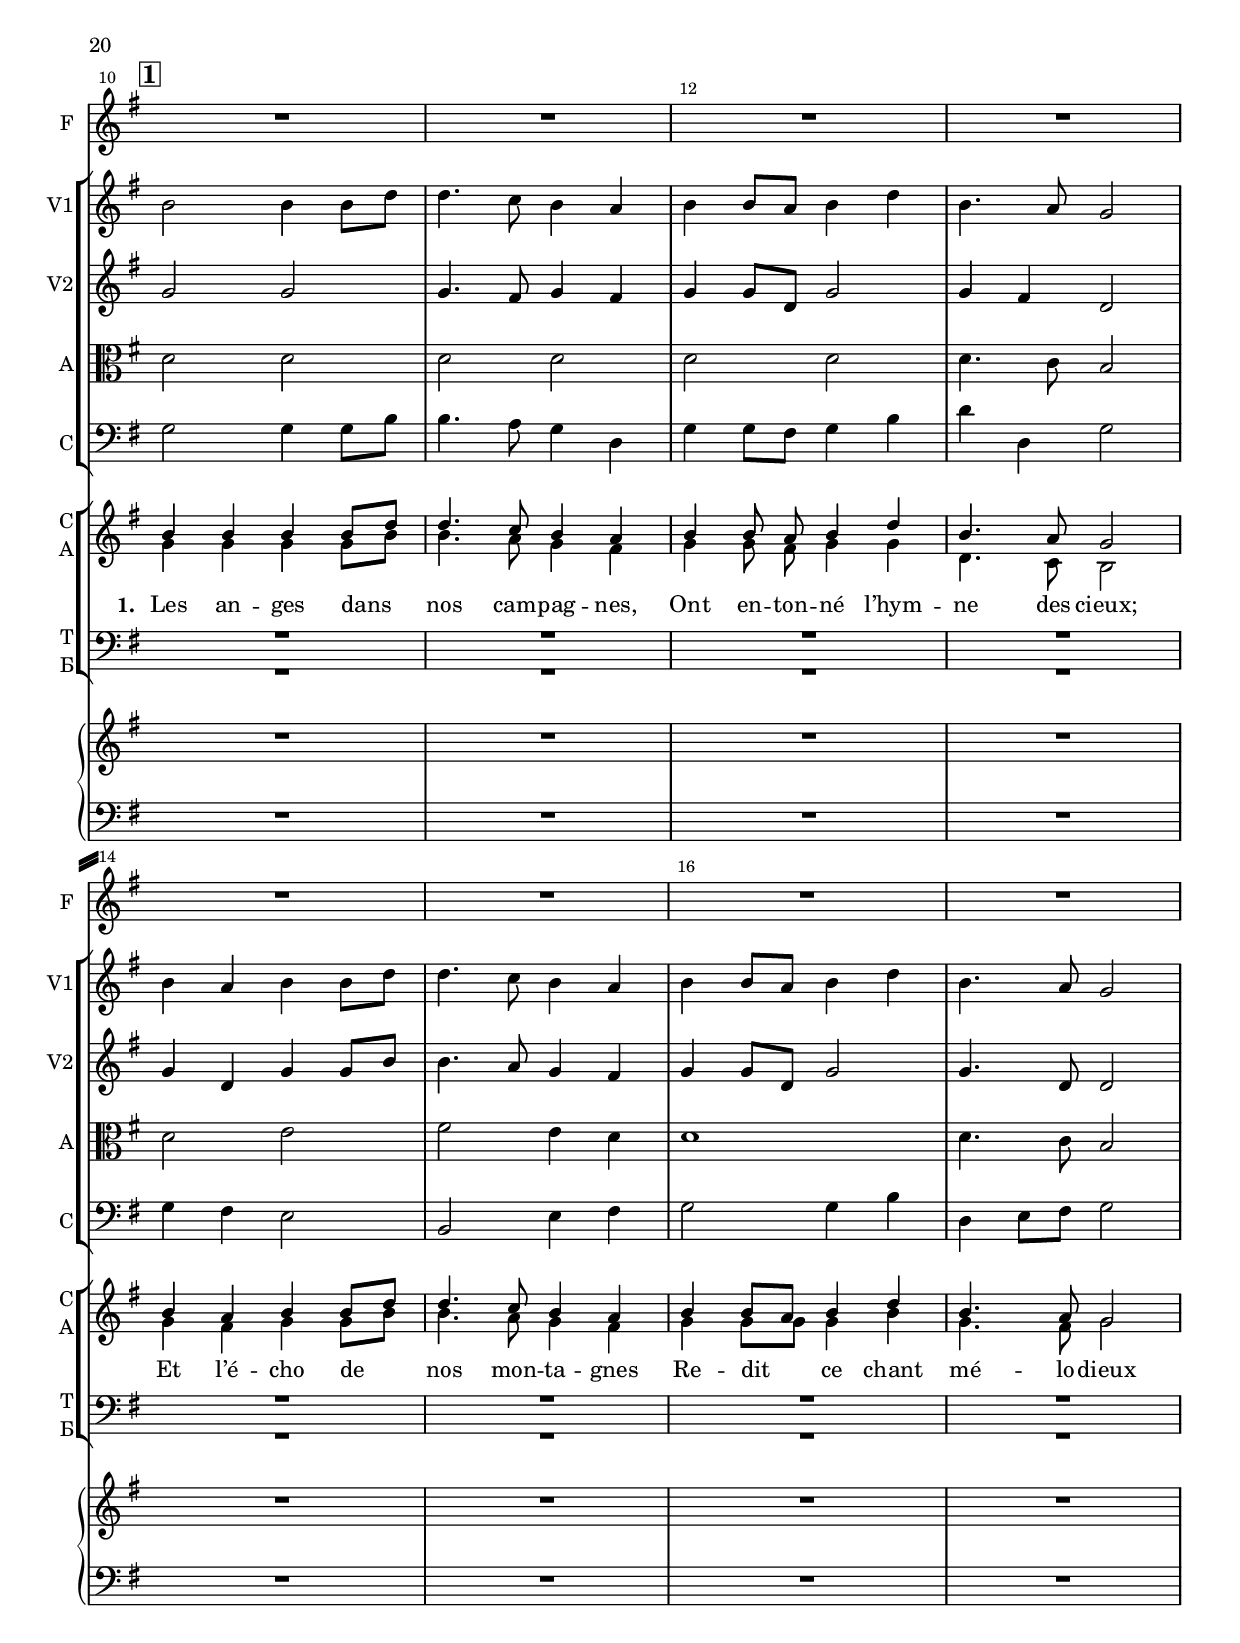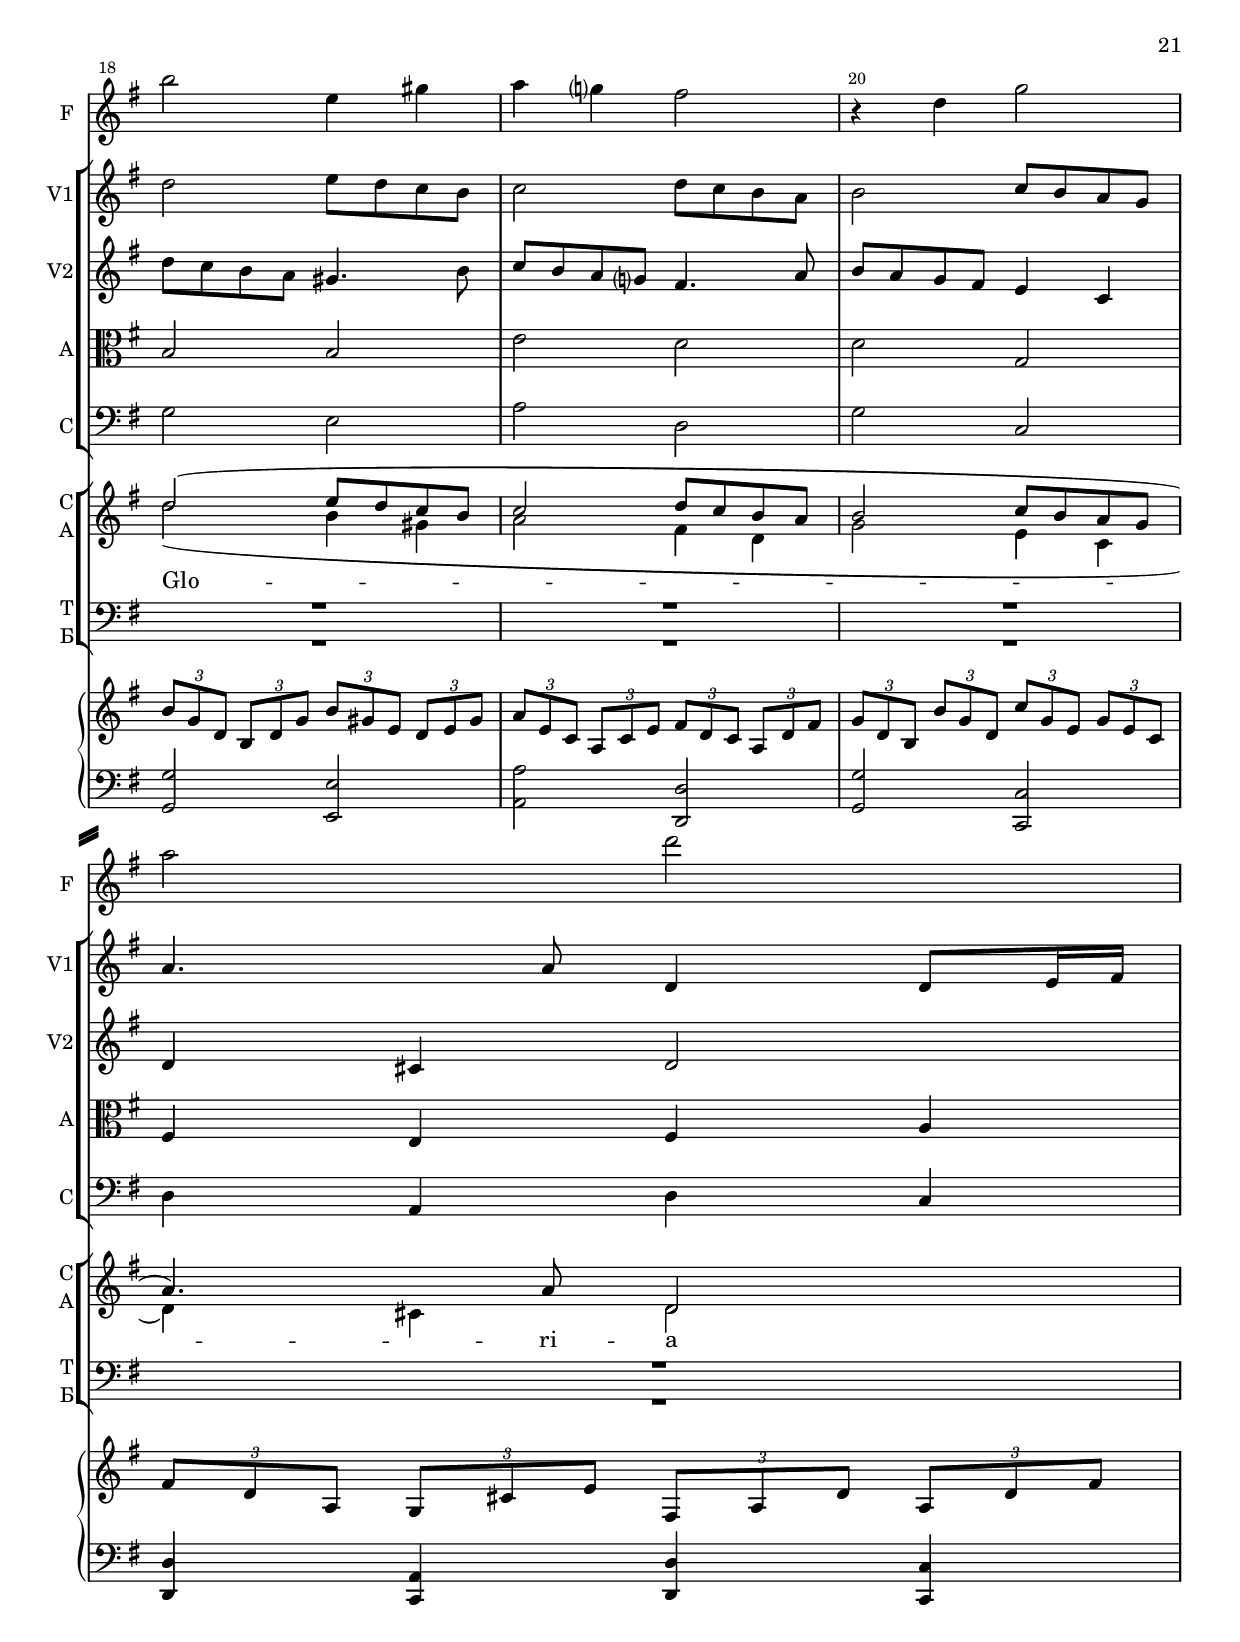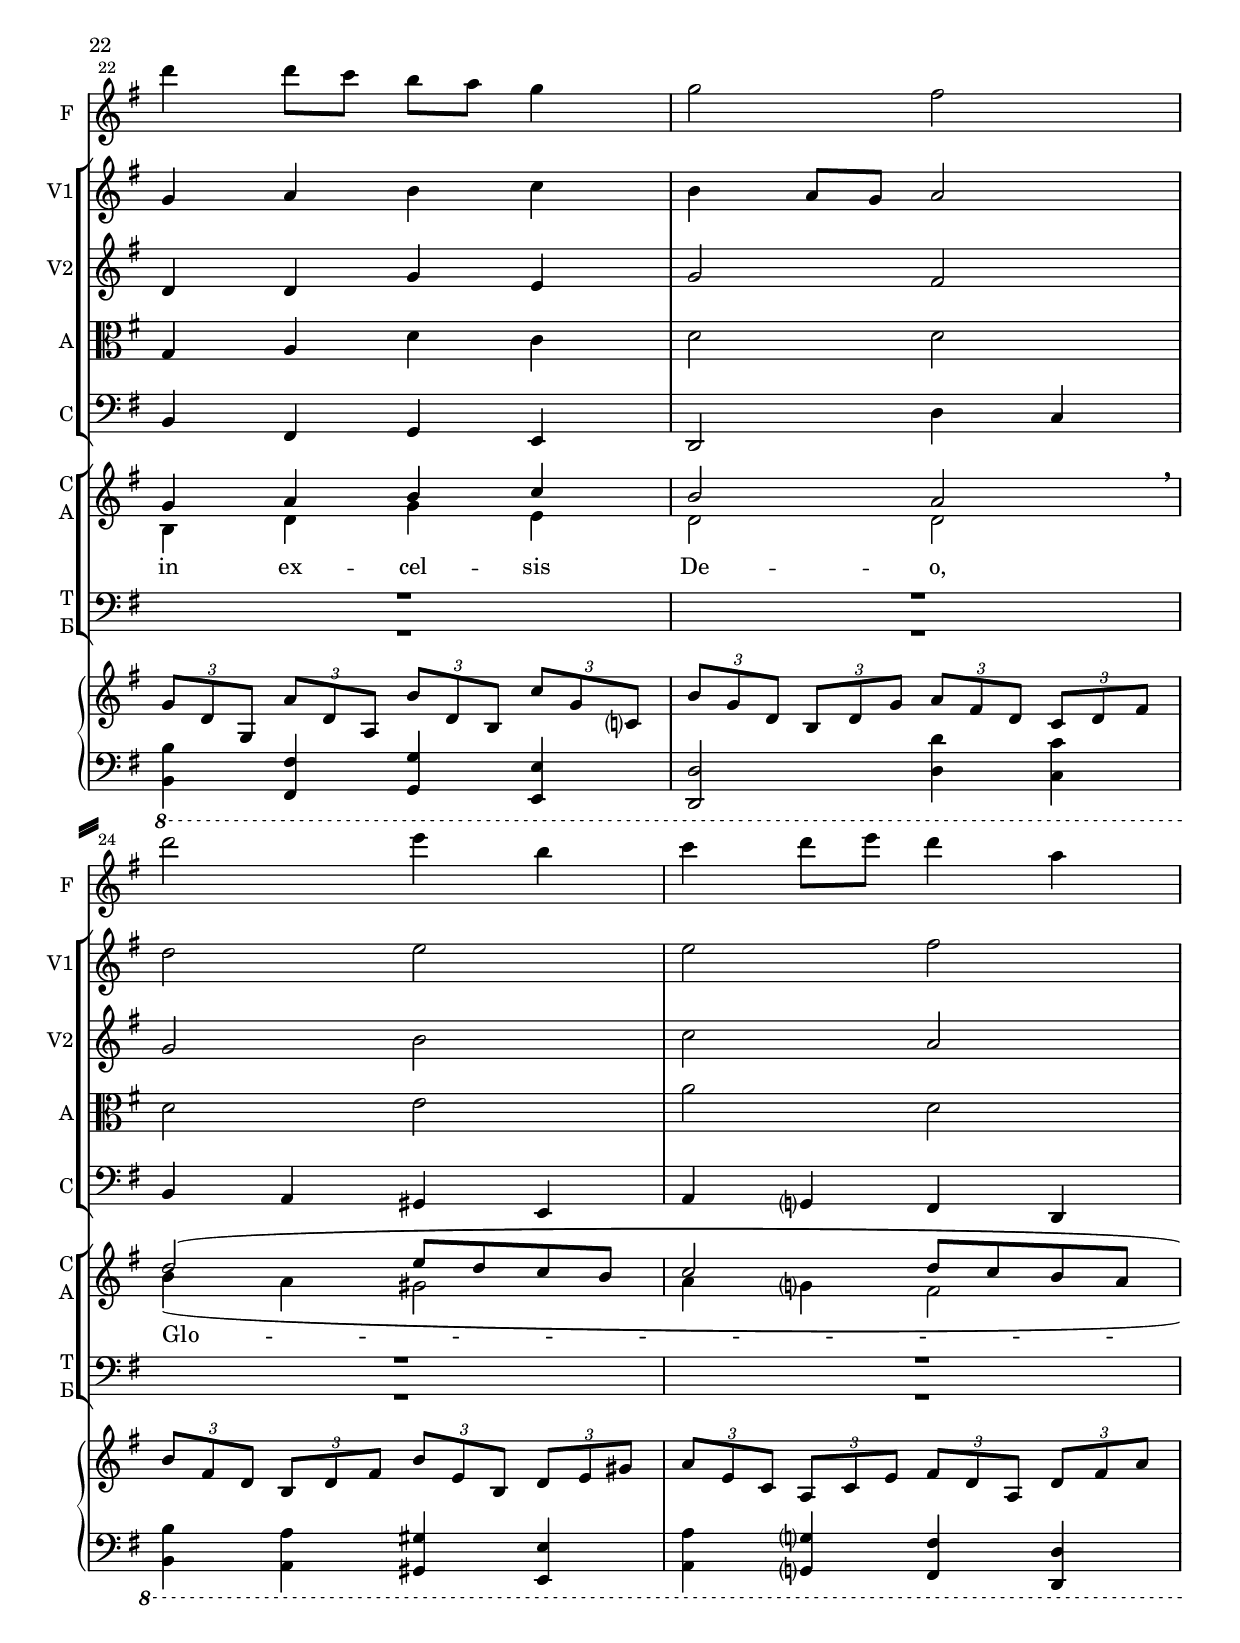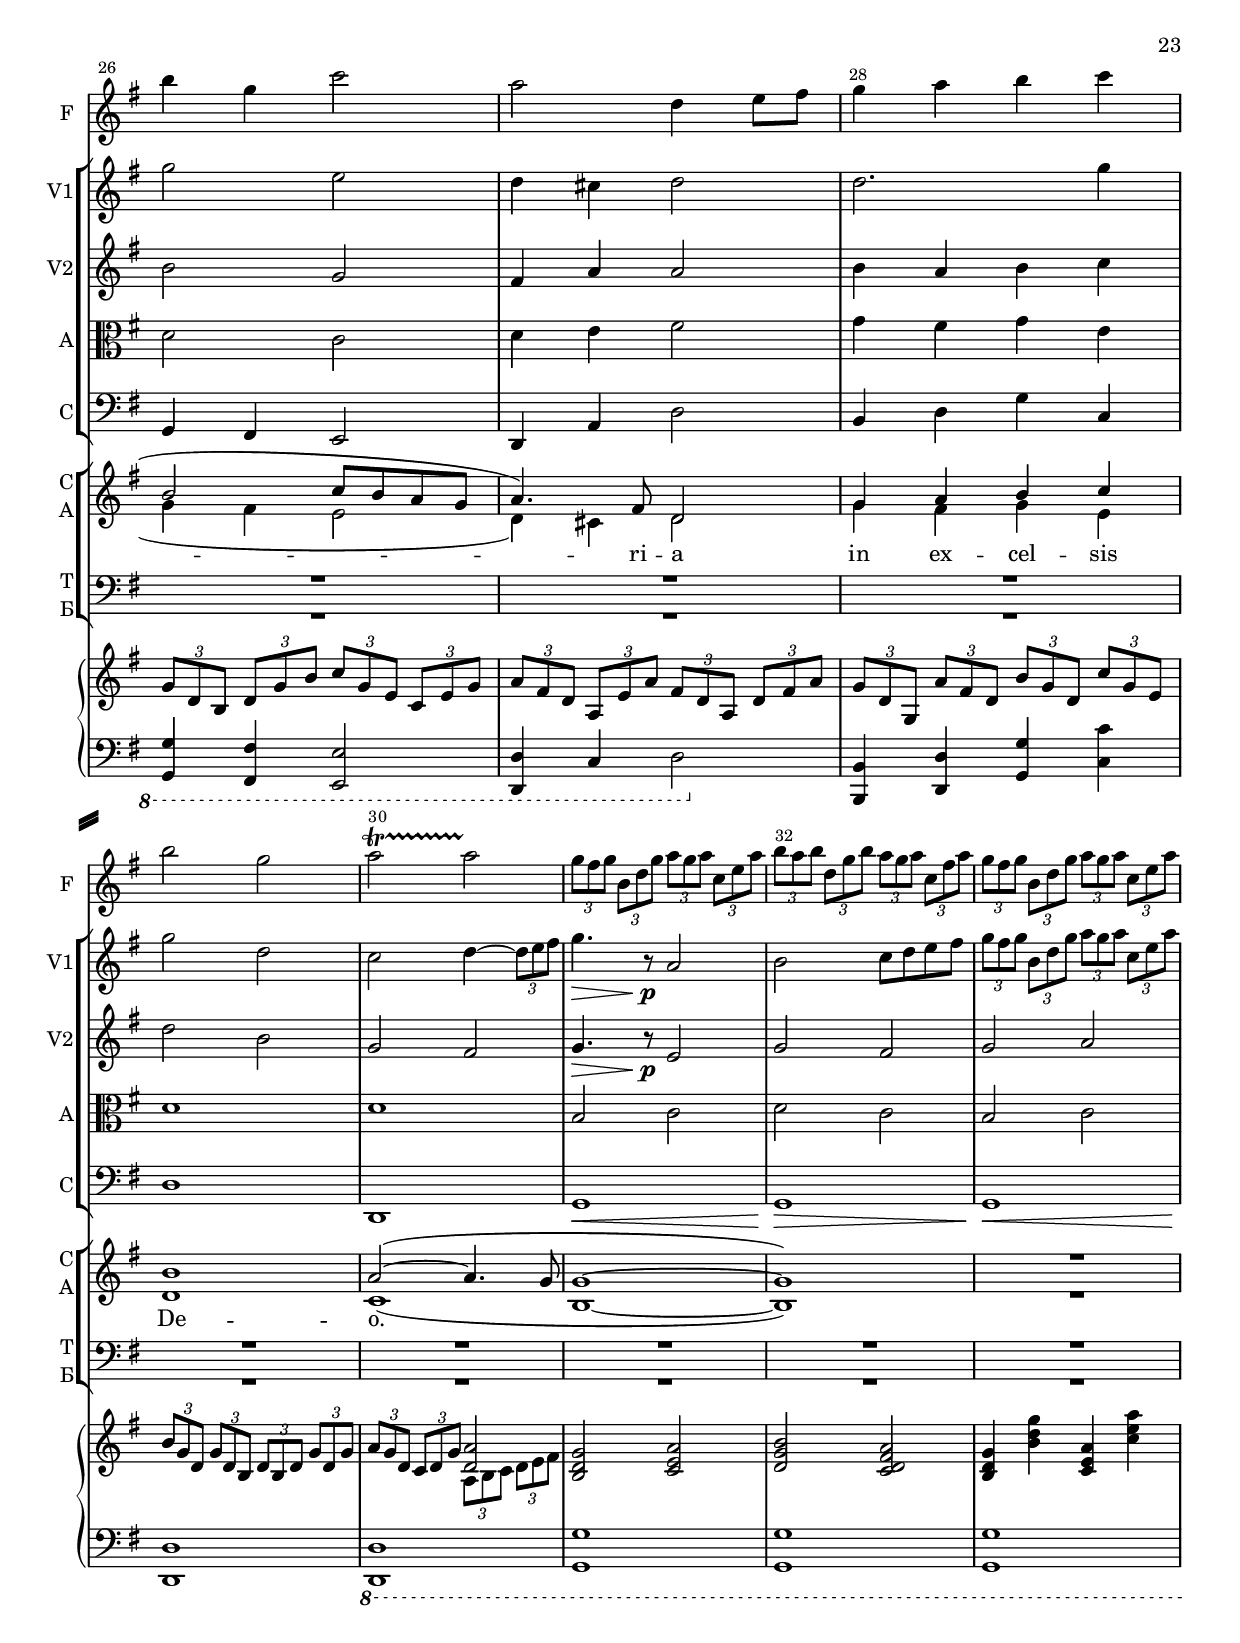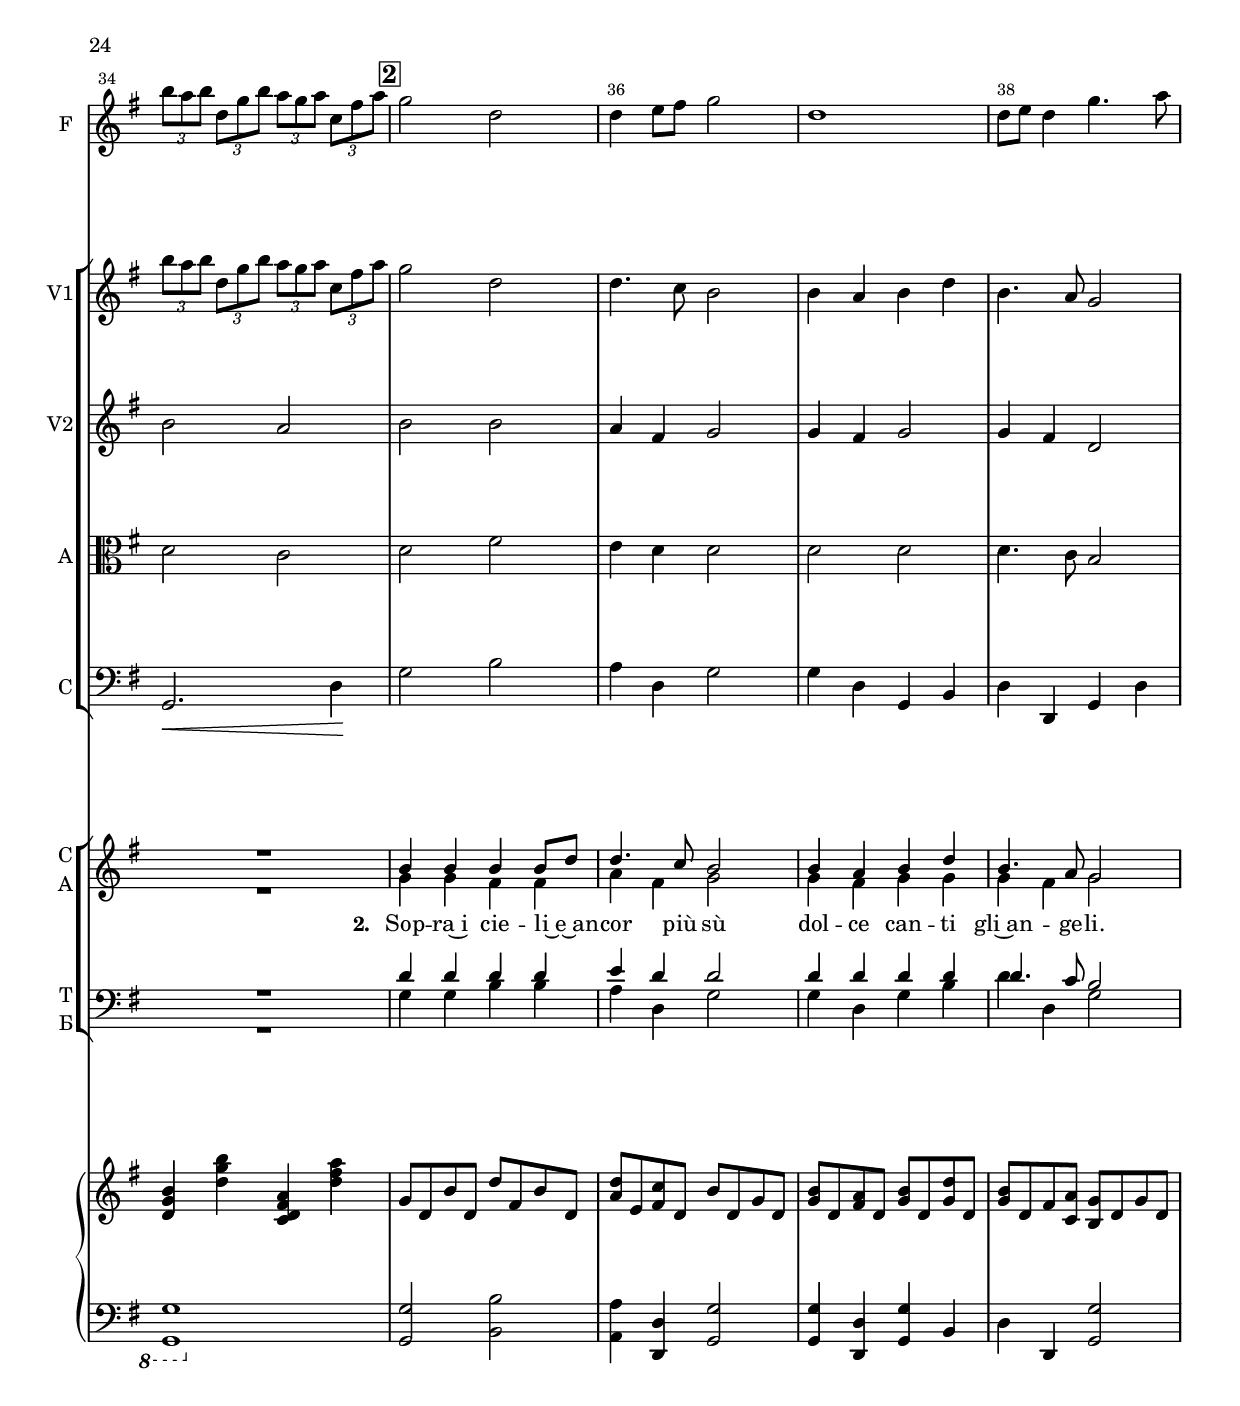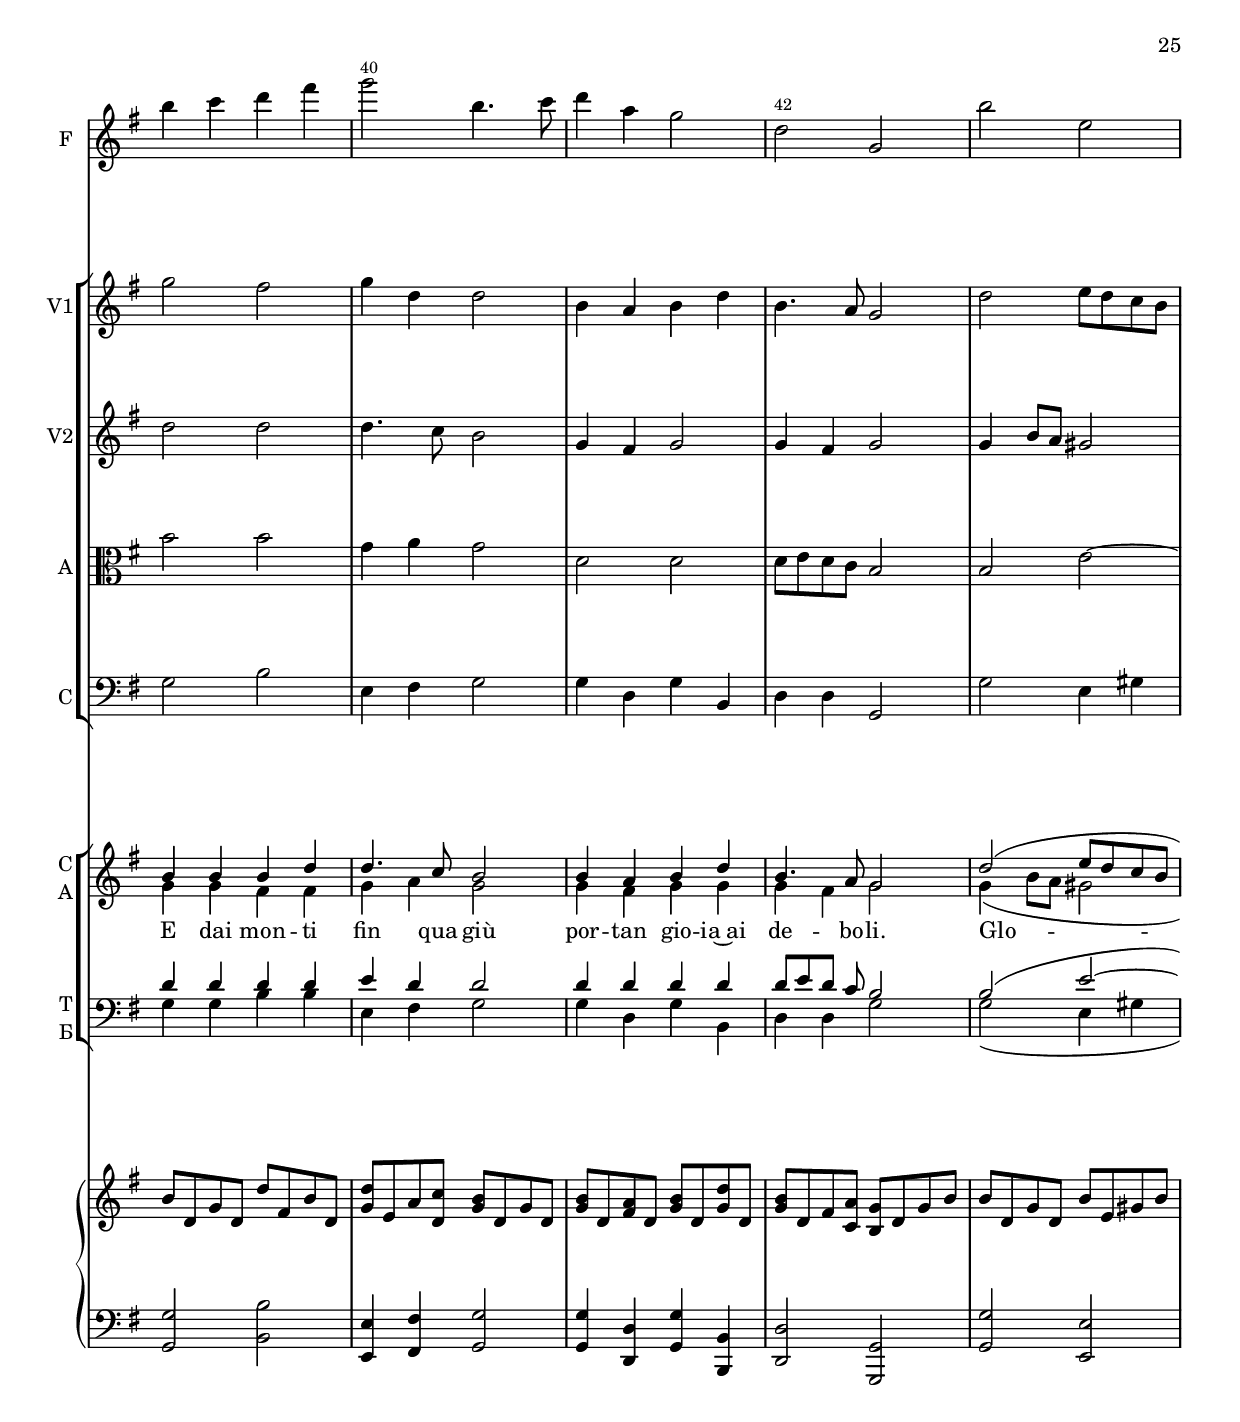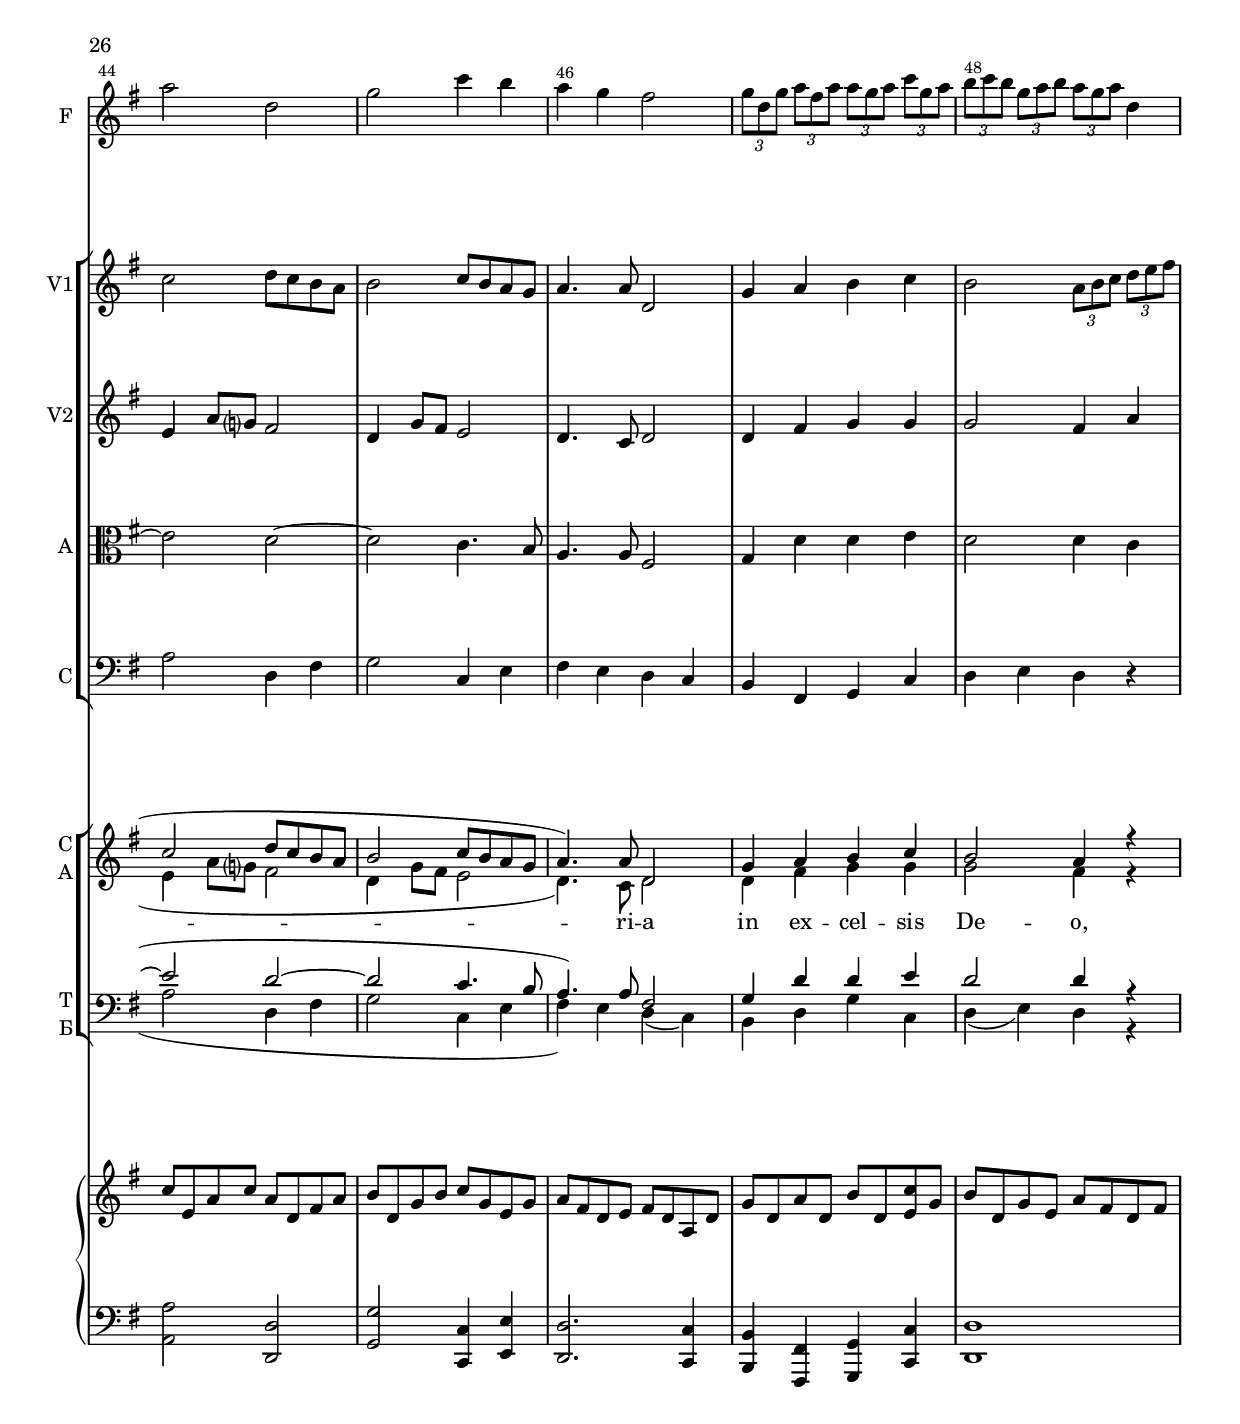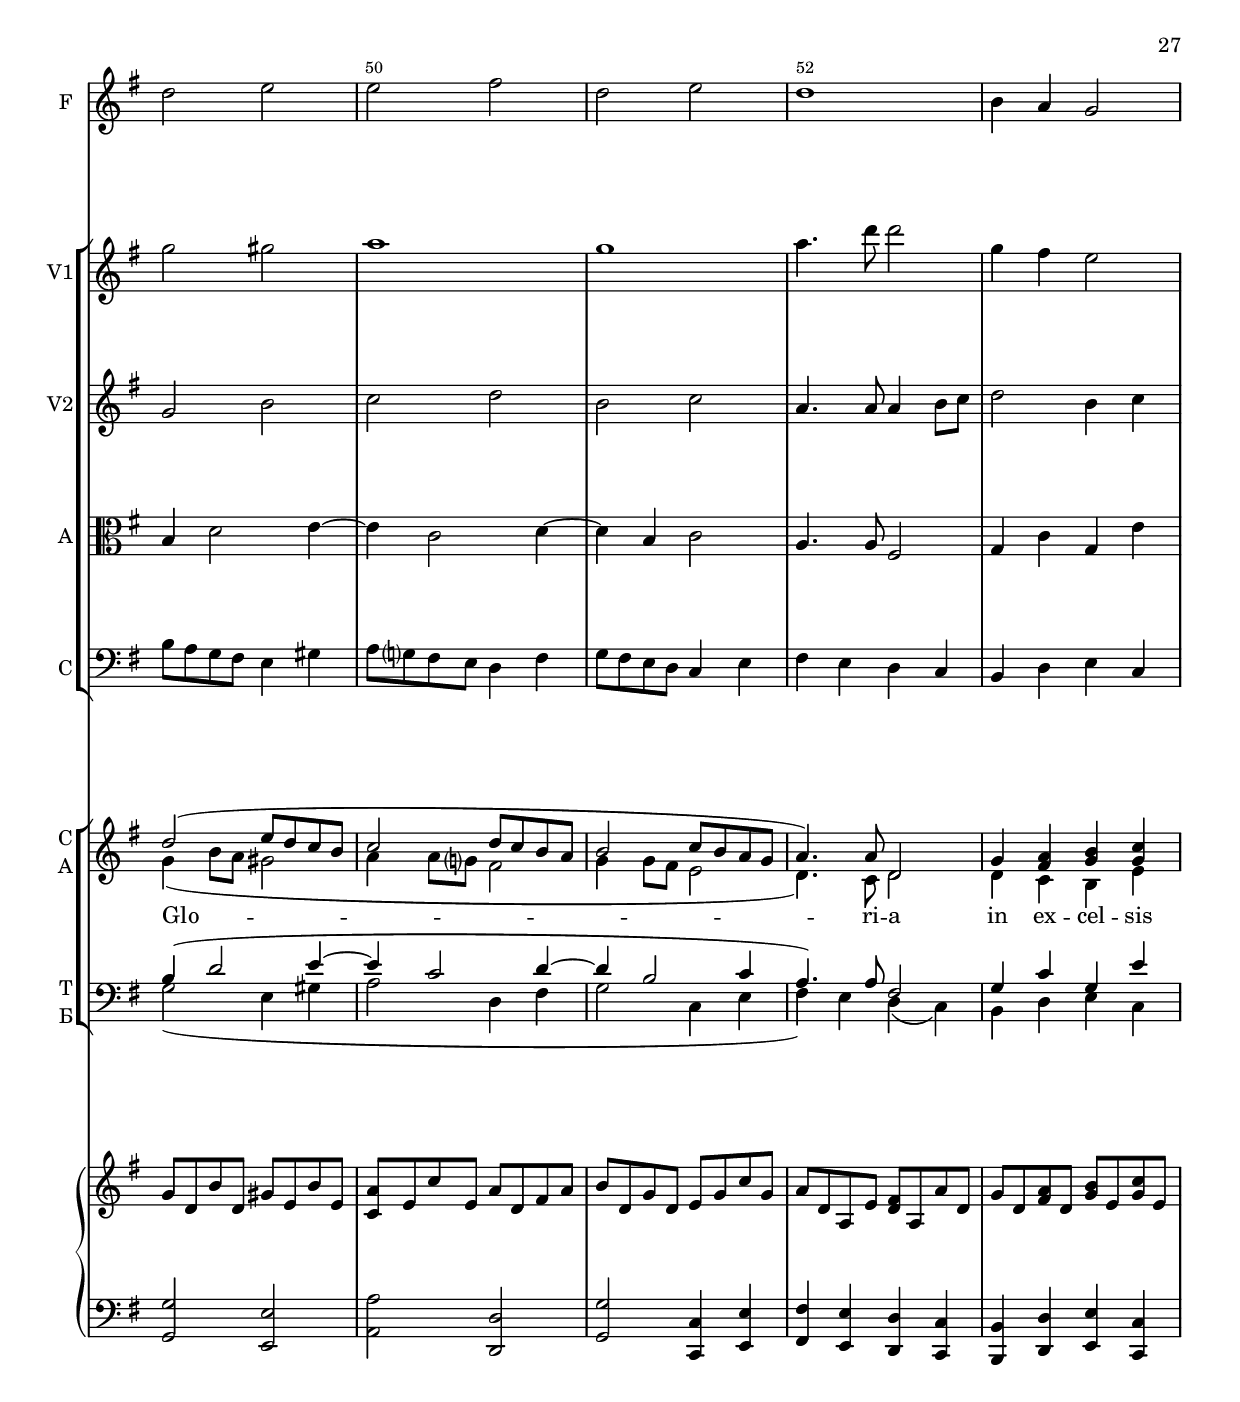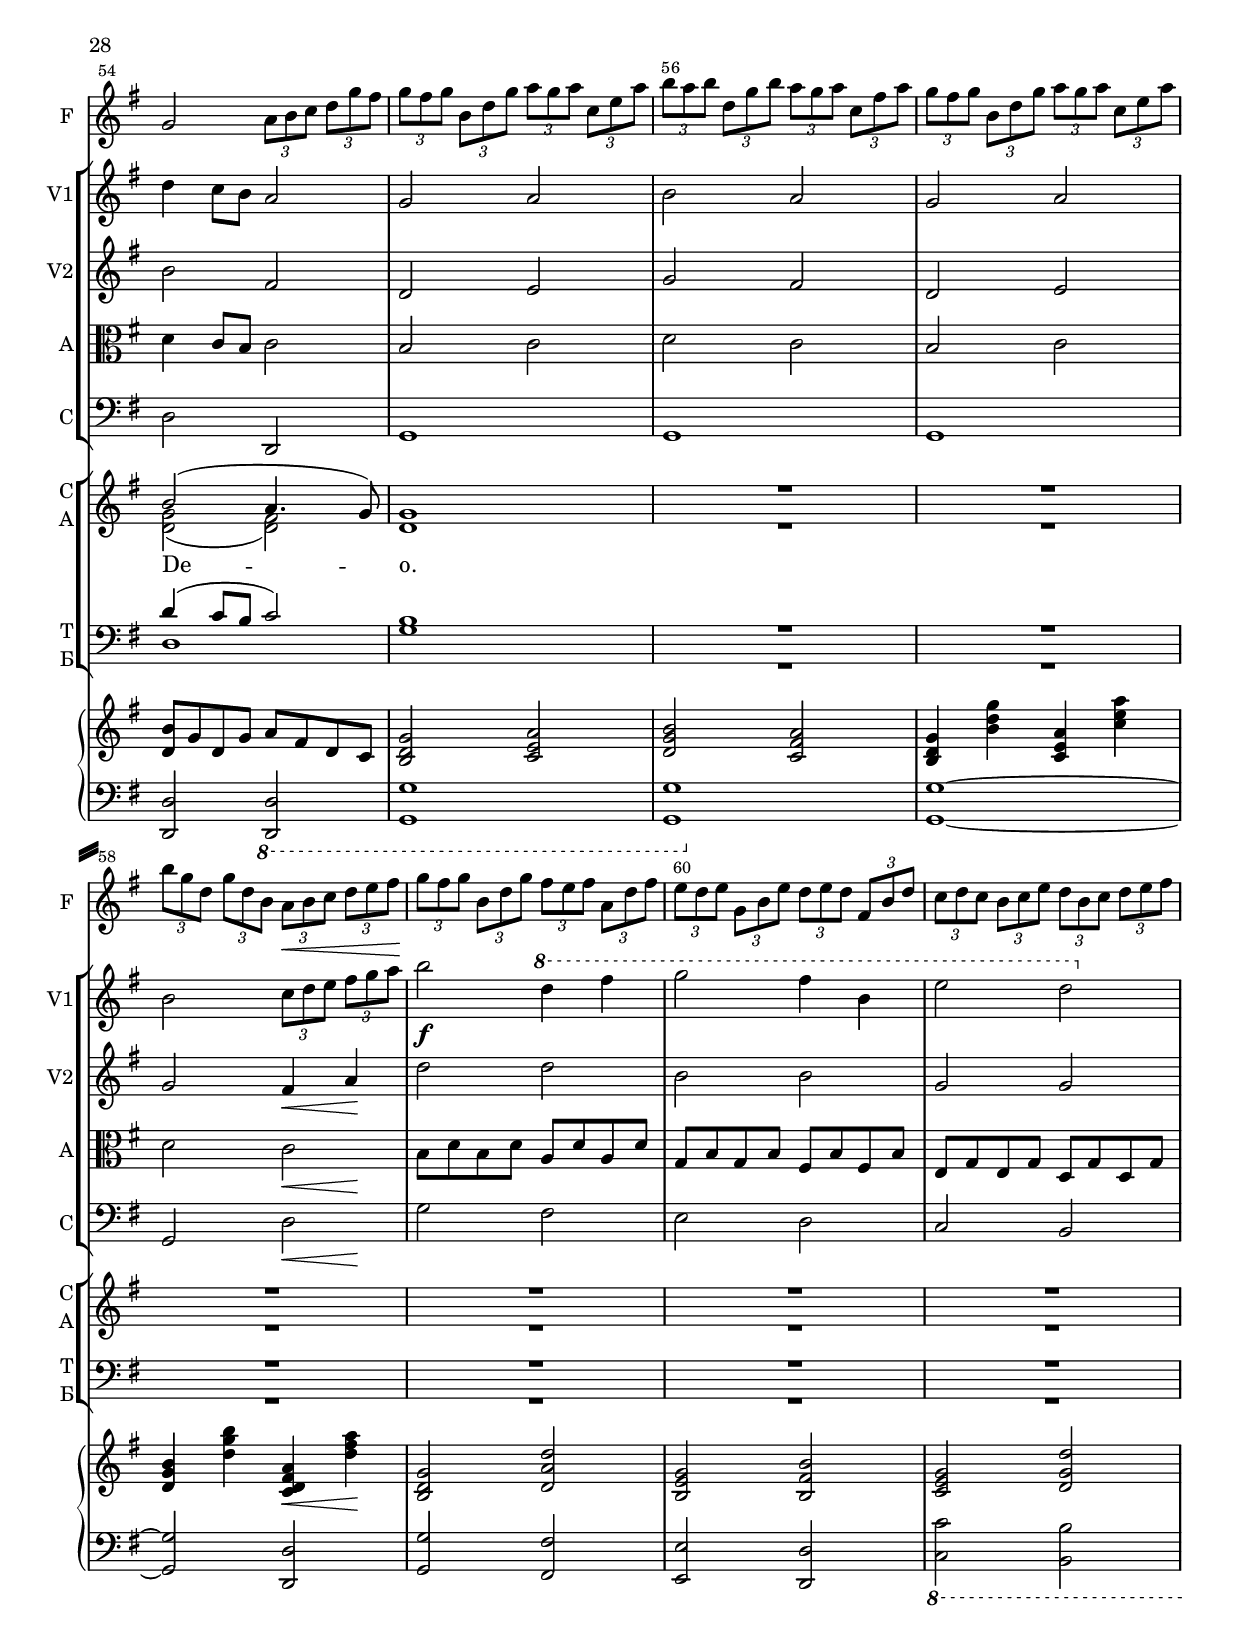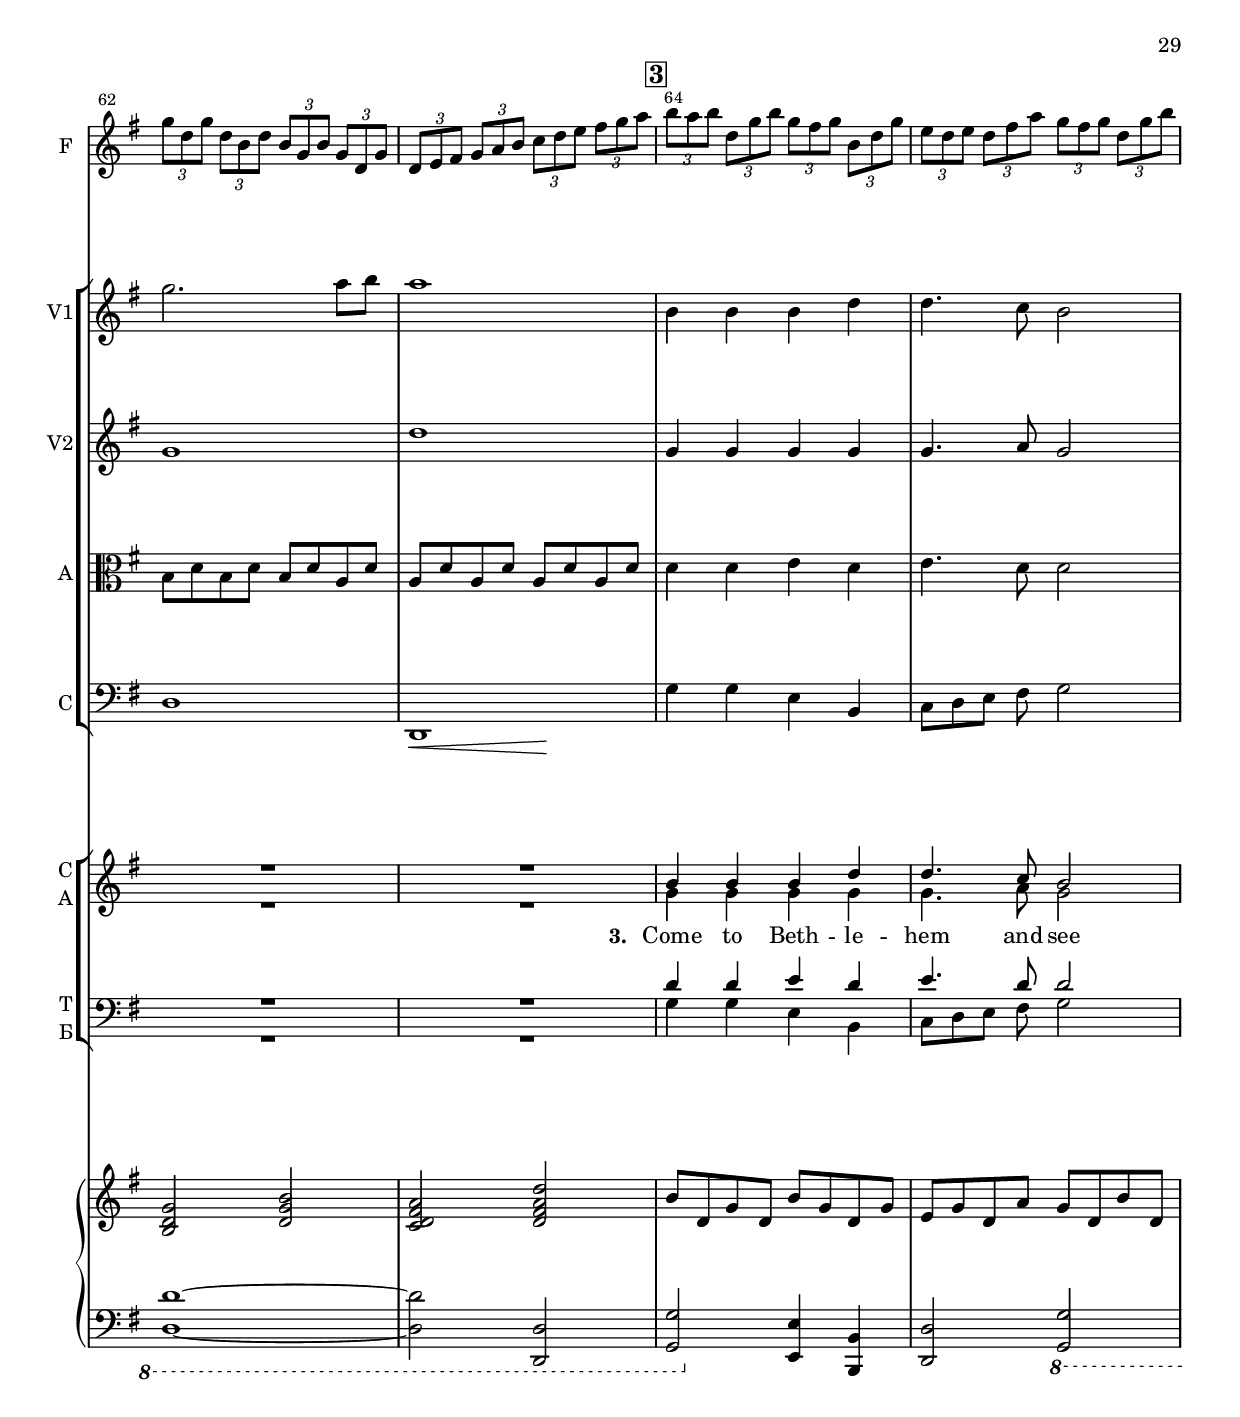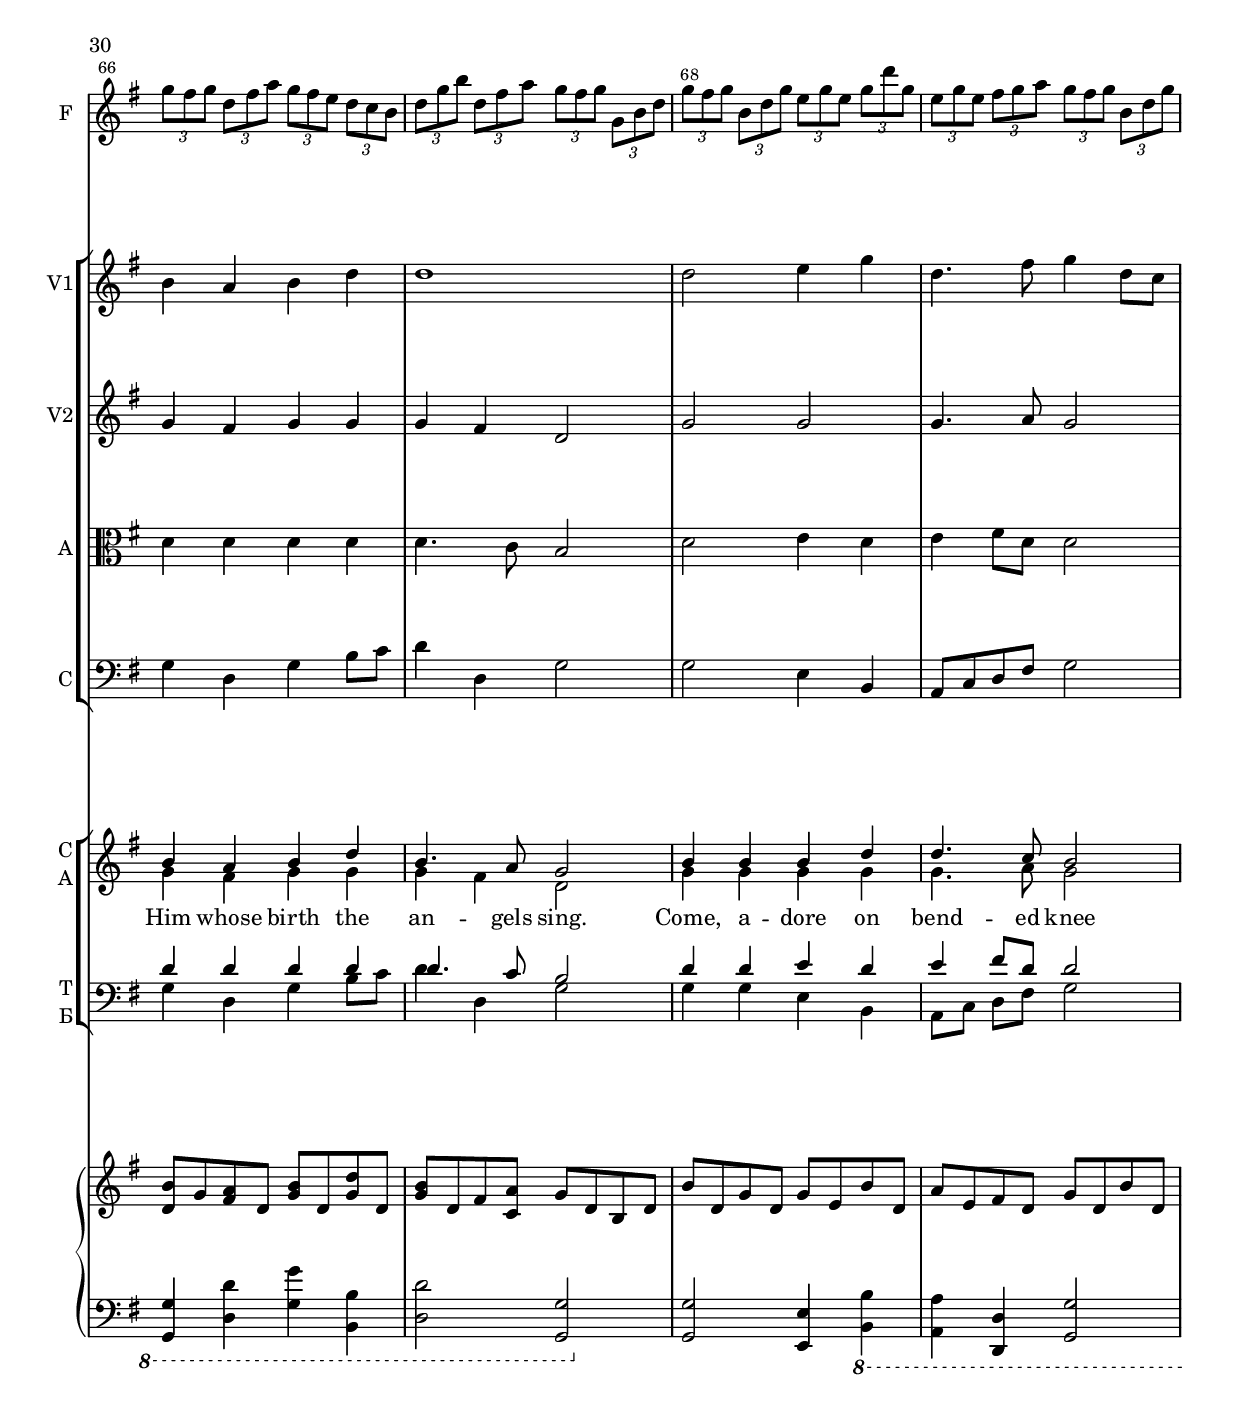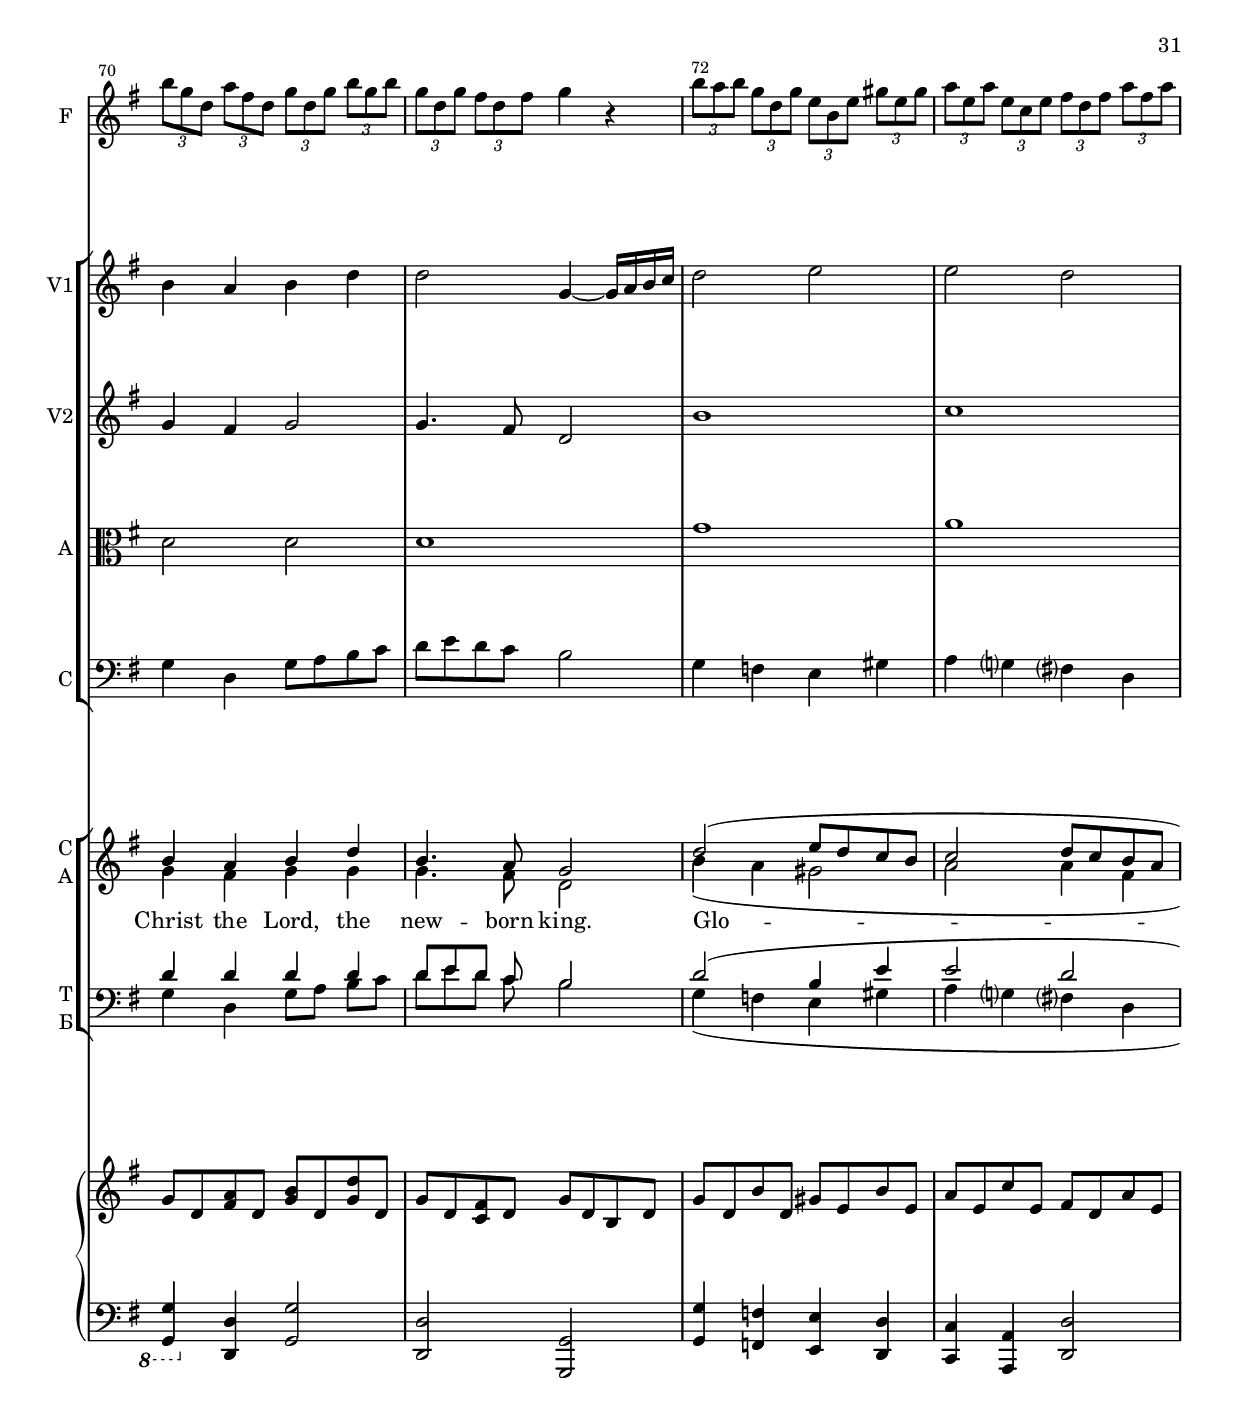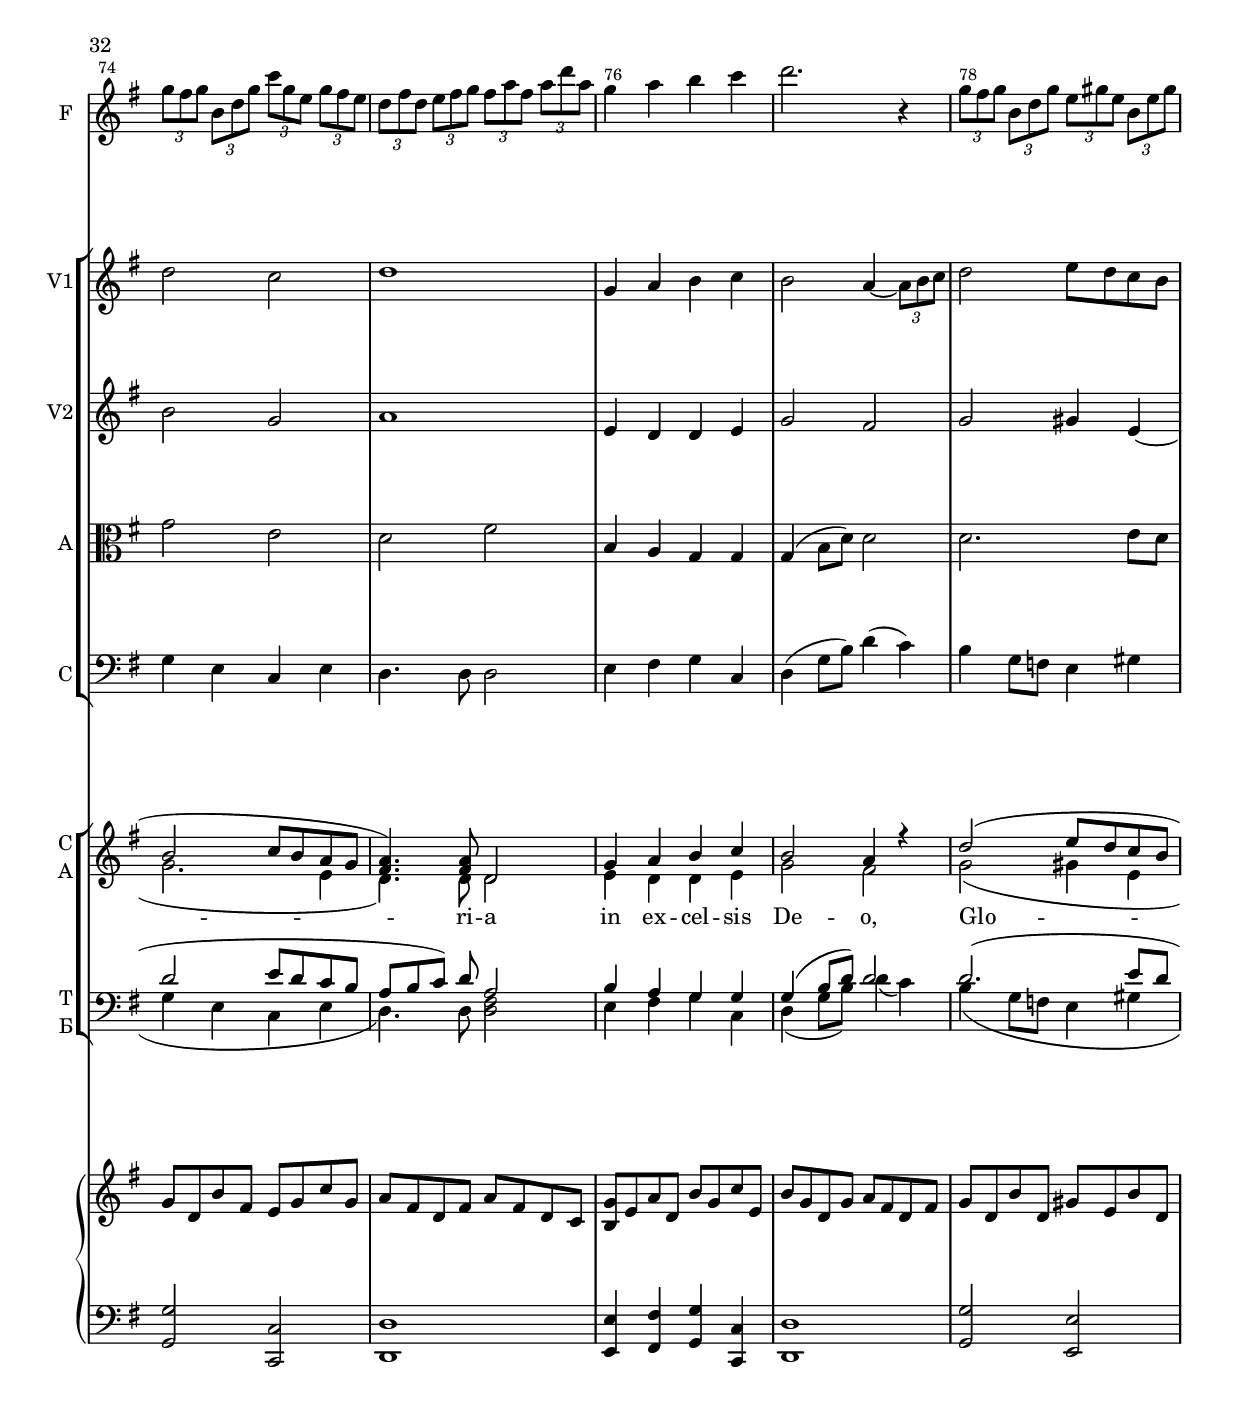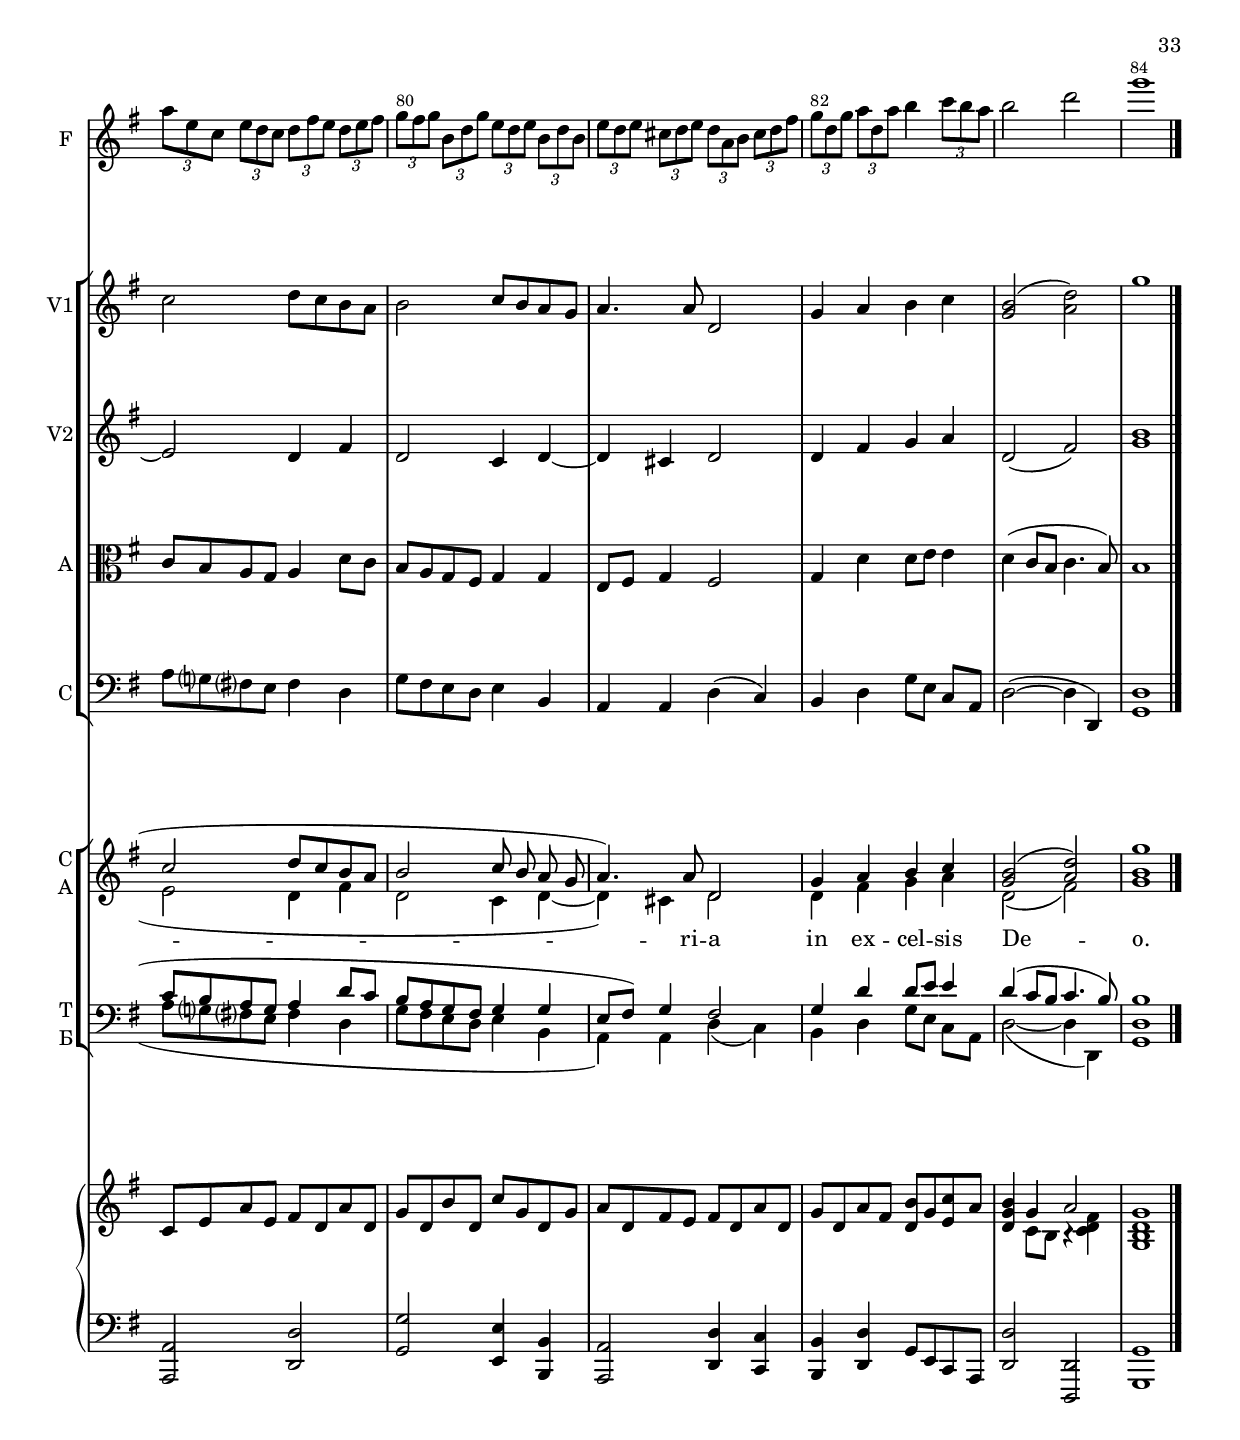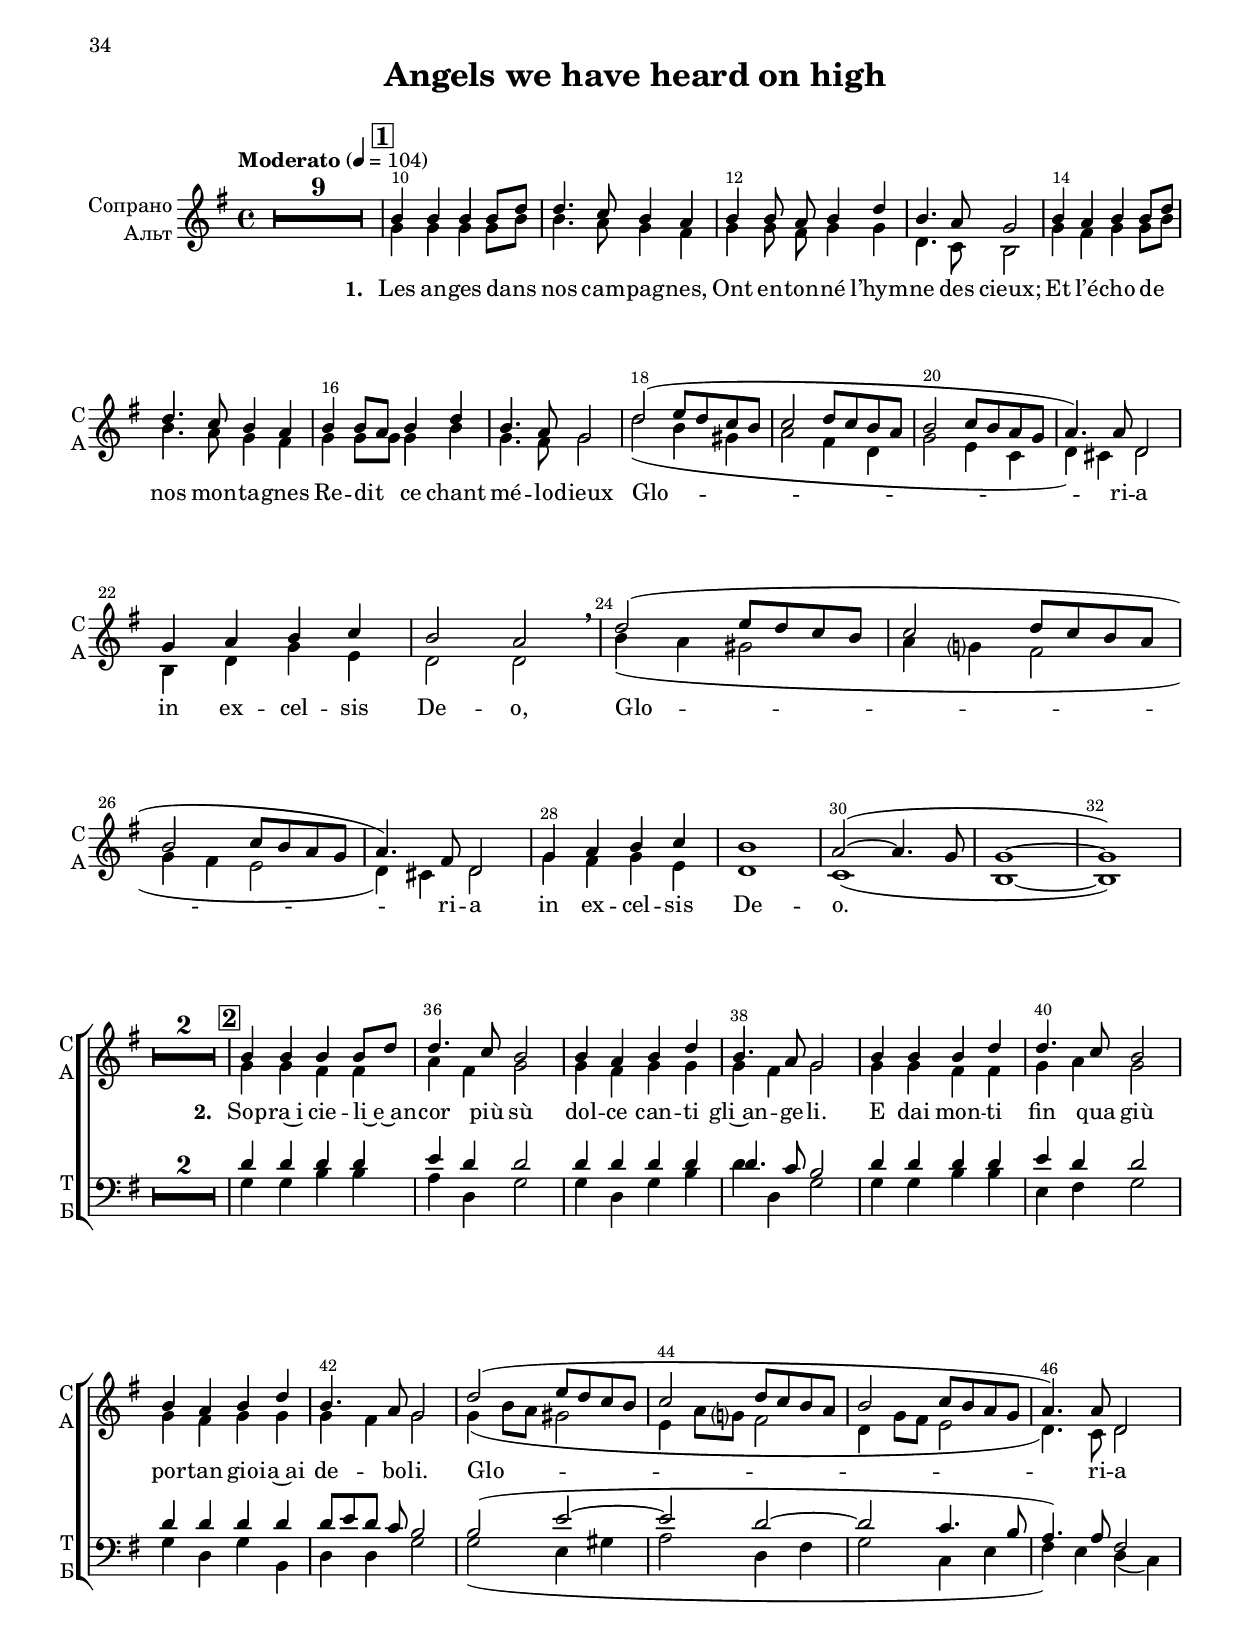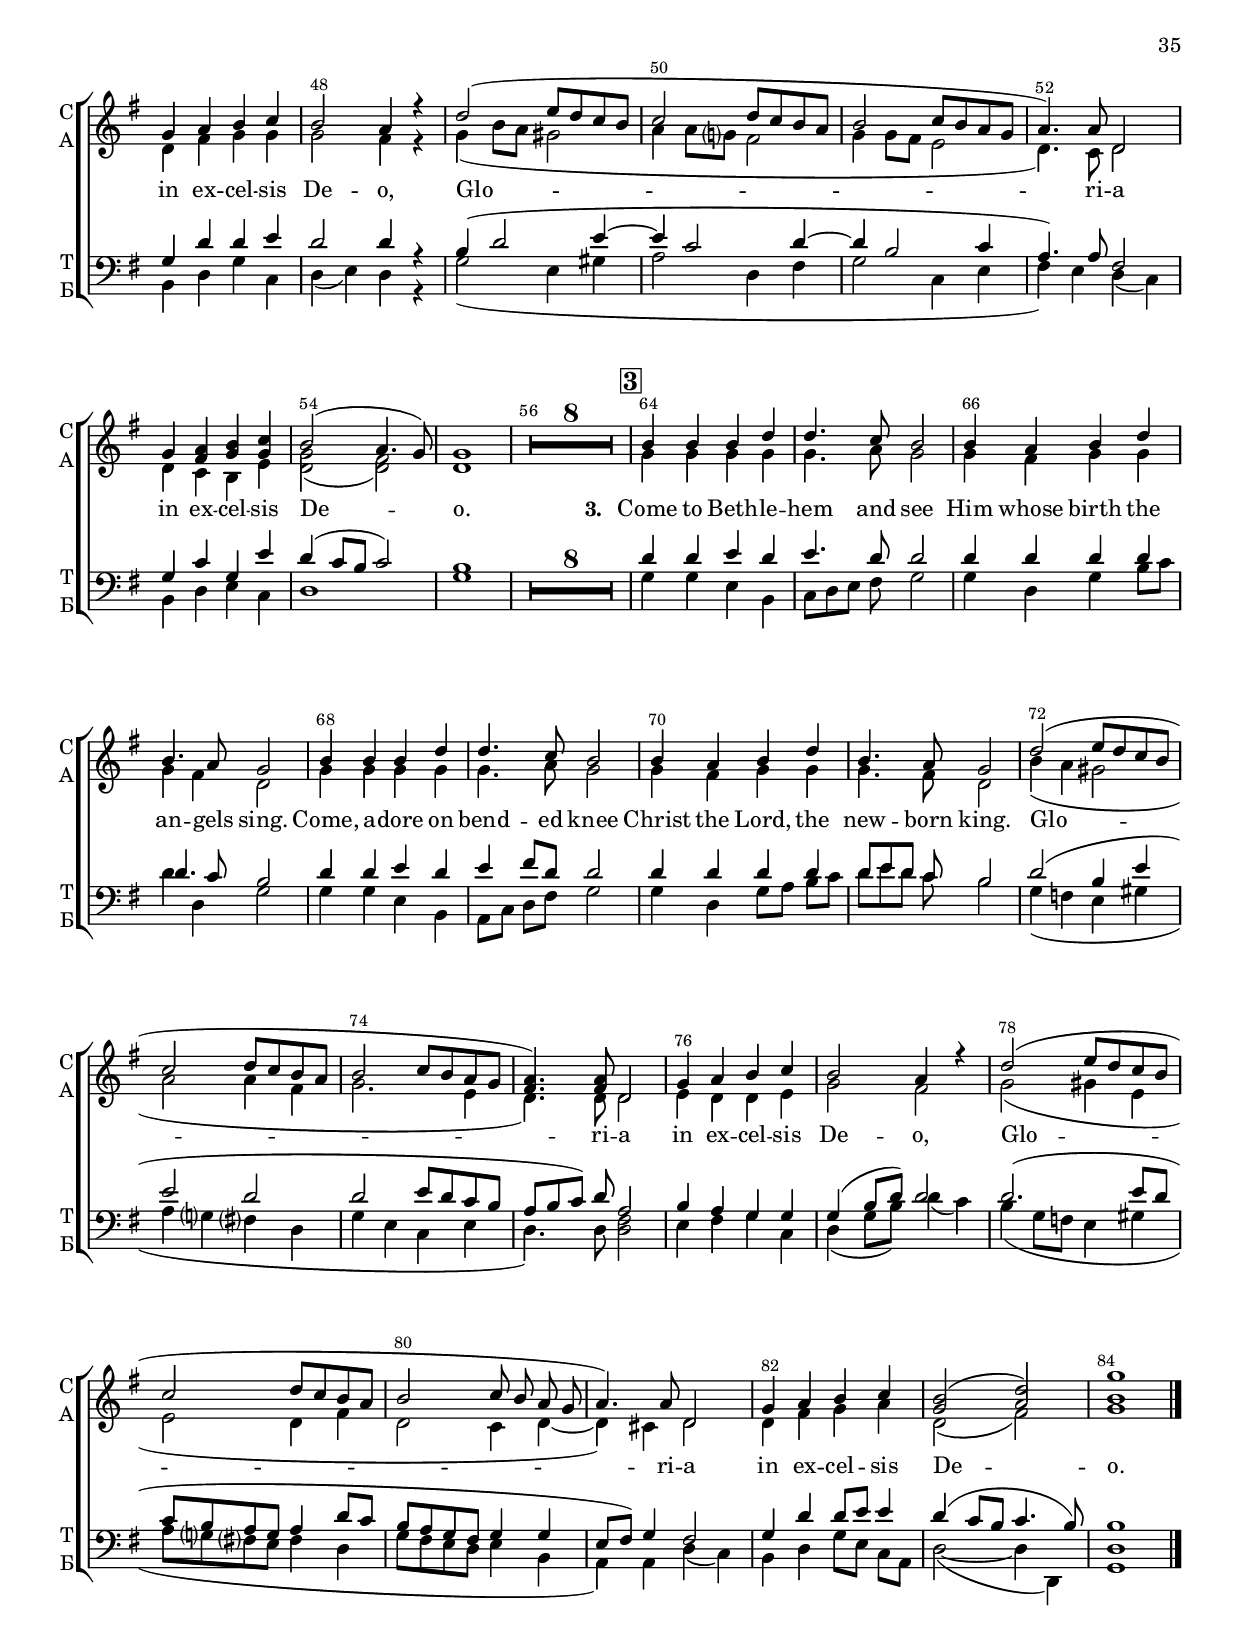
\version "2.18.2"

% закомментируйте строку ниже, чтобы получался pdf с навигацией
#(ly:set-option 'point-and-click #f)
#(ly:set-option 'midi-extension "mid")
#(set-default-paper-size "a4")
#(set-global-staff-size 18)

\include "articulate.ly"

\header {
  title = "Angels we have heard on high"
  composer = " "
  % Удалить строку версии LilyPond 
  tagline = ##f
}

breathes = { \once \override BreathingSign.text = \markup { \musicglyph #"scripts.tickmark" } \breathe }
%make visible number of every 2-nd bar
secondbar = {
  \override Score.BarNumber.break-visibility = #end-of-line-invisible
  \override Score.BarNumber.X-offset = #1
  \override Score.BarNumber.self-alignment-X = #LEFT
  \set Score.barNumberVisibility = #(every-nth-bar-number-visible 2)
}

global = {
  \key g \major
  \time 4/4
  \set Score.markFormatter = #format-mark-box-numbers
  \override MultiMeasureRest.expand-limit = #1
  \secondbar

  %\numericTimeSignature
  
}

U = { \change Staff = right }
D = { \change Staff = left }



%use this as temporary line break
abr = { \break }

% uncommend next line when finished
%abr = {}

%once hide accidental (runaround for cadenza
nat = { \once \hide Accidental }

pause = {  \global 
 R1*9 }

tmpo = { \tempo "Moderato" 4=104 }

verseonesoprano = \relative c'' {
    b4 b b b8[ d] |
    d4. c8 b4 a |
    b4 b8 a b4 d |
    b4. a8 g2
    
    b4 a b b8[ d] |
    d4. c8 b4 a |
    b4 b8[ a] b4 d |
    b4. a8 g2 
}

refrainonesoprano = \relative c'' {
    d2( e8[ d c b] |
  c2 d8[ c b a] |
  b2 c8[ b a g] |
  a4.) a8 d,2 | \abr
  
  g4 a b c |
  b2 a | \breathe
  
  d2( e8[ d c b] |
  c2 d8[ c b a] | \abr
  
  b2 c8[ b a g] |
  a4.) fis8 d2 |
  g4 a b c |
  b1 |
  a2~( a4. g8
  
  g1~ g) 
}

versetwosoprano = \relative c'' {
    b4 b b b8[ d] |
    d4. c8 b2 |
    b4 a b d |
    b4. a8 g2 |
    b4 b b d |
    d4. c8 b2 |
    b4 a b d |
    b4. a8 g2
}

refraintwosoprano = \relative c'' {
  d2( e8[ d c b] |
  c2 d8[ c b a] |
  b2 c8[ b a g] |
  a4.) a8 d,2 |
  g4 a b c |
  b2 a4 r |
  d2( e8[ d c b] |
  c2 d8[ c b a] |
  b2 c8[ b a g] |
  a4. ) a8 d,2 |
  g4 <fis a> <g b> <g c> |
  b2( a4. g8) |
  g1 
}

refrainthreesoprano = \relative c'' {
  d2( e8[ d c b] |
  c2 d8[ c b a] |
  b2 c8[ b a g] |
  <a fis>4.) <a fis>8 d,2 |
  g4 a b c |
  b2 a4 r |
  d2( e8[ d c b] |
  c2 d8[ c b a]
  b2 c8 b a g
  a4.) a8 d,2 |
  g4 a b c |
  <b g>2( <d a>)
  g1 \bar "|."
}

versethreesoprano = \relative c'' {
    b4 b b d |
    d4. c8 b2 |
    b4 a b d |
    b4. a8 g2 |
    b4 b b d |
    d4. c8 b2 |
    b4 a b d |
    b4. a8 g2
}

verseonealto = \relative c'' {
    g4 g g g8[ b] |
    b4. a8 g4 fis |
    g4 g8 fis g4 g |
    d4. c8 b2 |
    
    g'4 fis g g8[ b]
    b4. a8 g4 fis |
    g4 g8[ g] g4 b |
    g4. fis8 g2
}

refrainonealto = \relative c'' {
 d2( b4 gis |
  a2 fis4 d |
  g2 e4 c |
  d) cis d2 |
  
  b4 d g e |
  d2 d | \breathe
  
  b'4( a gis2 |
  a4 g fis2 |
  g4 fis e2 |
  d4) cis d2 |
  g4 fis g e |
  d1 |
  c1(
  
  b1~ b)
}

versetwoalto = \relative c'' {
    g4 g fis fis |
    a fis g2 |
    g4 fis g g |
    g fis g2 |
    g4 g fis fis g a g2 |
    g4 fis g g |
    g fis g2
}

refraintwoalto = \relative c'' {
  g4( b8[ a] gis2 |
  e4 a8[ g] fis2 |
  d4 g8[ fis] e2 |
  d4.) c8 d2 |
  d4 fis g g |
  g2 fis4 r |
  g( b8[ a] gis2 |
  a4 a8[ g] fis2
  g4 g8[ fis] e2
  d4.) c8 d2 |
  d4 c b e |
  <d g>2( <d fis>) |
  d1
  
}

versethreealto = \relative c'' {
    g4 g g g |
    g4. a8 g2 |
    g4 fis g g |
    g fis d2 |
    g4 g g g |
    g4. a8 g2 |
    g4 fis g g |
    g4. fis8 d2
}

refrainthreealto = \relative c'' {
 b4( a gis2 |
 a2 a4 fis |
 g2. e4 |
 d4.) d8 d2 |
 e4 d d e |
 g2 fis |
 g( gis4 e |
 e2 d4 fis
 d2 c4 d4~ |
 d) cis d2 |
 d4 fis g a |
 d,2( fis) |
 <g b>1
}

sopvoice = \relative c'' {
  \global \tmpo
  \pause
  \dynamicUp
  
  \secondbar
  \autoBeamOff
  
  \mark \default 
\verseonesoprano
\refrainonesoprano
R1*2
\mark \default
\versetwosoprano
\refraintwosoprano

R1*8
\mark \default
\versethreesoprano
\refrainthreesoprano
  
  
  %\tempo 4=96

}


altvoice = \relative c'' {
  \global
  \pause
  \dynamicUp 
  \autoBeamOff
  
  \verseonealto
  \refrainonealto
 R1*2
 \versetwoalto 
 \refraintwoalto
 R1*8
 
 \versethreealto
 \refrainthreealto
}

versetwotenor = \relative c' {
  
      d4 d d d |
    e d d2 |
    d4 d d d |
    d4. c8 b2 |

    d4 d d d |
    e d d2 |
    d4 d d d |
    d8[ e d] c b2 |
}

refraintwotenor = \relative c' {
  
    b2( e2~ |
    e d~ |
    d c4. b8 |
    a4.) a8 fis2 |
    g4 d' d e |
    d2 d4 r |
    b4( d2 e4~ |
    e c2 d4~
    d4 b2 c4 |
    a4.) a8 fis2 |
    g4 c g e' |
    d4( c8 b c2) |
    b1
}

versethreetenor = \relative c' {
  
d4 d e d |
e4. d8 d2 |
d4 d d d |
d4. c8 b2 |
d4 d e d |
e fis8[ d] d2 |
d4 d d d |
d8[ e d] c b2
}

refrainthreetenor = \relative c' {
  
d2( b4 e |
e2 d |
d2  e8[ d c b] |
a[ b c]) d a2
b4 a g g |
g( b8[ d]) d2 |
d2.( e8[ d] |

c[ b a g] a4 d8[ c]
b8 a g fis g4 g |
e8[ fis]) g4 fis2 |
g4 d' d8[ e] e4 |
d4( c8[ b] c4. b8) |
b1
}

versetwobass = \relative c' {
  
    g4 g b b |
    a d, g2 |
    g4 d g b |
    d d, g2 |
    
    g4 g b b |
    e, fis g2 |
    g4 d g b, |
    d d g2 |
}

refraintwobass = \relative c' {
  g2( e4 gis |
  a2 d,4 fis |
  g2 c,4 e |
  fis) e d( c) |
  b d g c, |
  d( e) d r |
  g2( e4 gis |
  a2 d,4 fis
  g2 c,4 e |
  fis) e d( c) |
  b d e c |
  d1 |
  g
}

versethreebass = \relative c' {
  g4 g e b |
  c8[ d e] fis g2 |
  g4 d g b8[ c] |
  d4 d, g2 |
  g4 g e b |
  a8[ c] d[ fis] g2 |
  g4 d g8[ a] b[ c] |
  d[ e d] c b2
}

refrainthreebass = \relative c' {
  g4( f e gis |
  a g fis d |
  g e c e |
  d4.) d8 <d fis>2
  e4 fis g c, |
  d( g8[ b]) d4( c) |
  b4( g8[ f] e4 gis |
  
  a8[ g fis e] fis4 d
  g8[ fis e d] e4 b |
  a) a d( c) |
  b d g8[ e] c[ a ] |
  d2~( d4 d,) |
  <g d'>1
}

tenorvoice = \relative c' {
  \global
  \pause
  \dynamicUp 
  R1*25
  
    \versetwotenor
    
    \refraintwotenor
    
    R1*8
    \versethreetenor
    
    \refrainthreetenor

}


bassvoice = \relative c' {
  \global
  \pause
  \dynamicUp
  R1*25
  \versetwobass
  \refraintwobass
  
  R1*8
  \versethreebass
  \refrainthreebass

  

}
frscore = \lyricmode {
Les an -- ges dans nos cam -- pag -- nes,
Ont en -- ton -- né l’hym -- ne des cieux;
Et l’é -- cho de nos mon -- ta -- gnes
Re -- dit ce chant mé -- lo -- dieux
}

itscore = \lyricmode {
Sop -- ra~i cie -- li~e~an -- cor più sù
dol -- ce can -- ti gli~an -- ge -- li.
E dai mon -- ti fin qua giù
por -- tan gio -- ia~ai de -- bo -- li.
}

enscore = \lyricmode {
Come to Beth -- le -- hem and see
Him whose birth the an -- gels sing.
Come, a -- dore on bend -- ed knee
Christ the Lord, the new -- born king.
}

lyricscorea = \lyricmode {
  And the mount -- ains in re -- ply E -- cho still' their joy -- ous strains.
}

refrain = \lyricmode {
  Glo -- ri -- a
  in ex -- cel -- sis De -- o, Glo --
  ri -- a in ex -- cel -- sis De -- o.
}

lyricscore = \lyricmode {
%   \set stanza = \markup { \dynamic "mf" } An -- gels we have heard on high
%  Swee -- tly sing -- ing o'er the plains,
  
%  \lyricscorea

 \set stanza = "1. " \frscore
  
 \refrain
 
 \set stanza = "2. " \itscore
 
 \refrain
 
 \set stanza = "3. " \enscore
 
 \refrain
}

choirpart = \new ChoirStaff \unfoldRepeats << 
      \new Staff = "upstaff" \with {
        instrumentName = \markup { \right-column { "Сопрано" "Альт"  } }
        shortInstrumentName = \markup { \right-column { "С" "А"  } }
        midiInstrument = "voice oohs"
        
        
      } <<
        \new Voice = "soprano" { \voiceOne  \sopvoice }
        \new Voice  = "alto" { \voiceTwo  \altvoice }
      >> 
      
      \new Lyrics \lyricsto "soprano" { \lyricscore }
      % alternative lyrics above up staff
      %\new Lyrics \with {alignAboveContext = "upstaff"} \lyricsto "soprano" \lyricst
      
      \new Staff = "downstaff" \with {
        instrumentName = \markup { \right-column { "Тенор" "Бас" } }
        shortInstrumentName = \markup { \right-column { "Т" "Б" } }
        midiInstrument = "voice oohs"
      } <<
        \new Voice = "tenor" { \voiceOne \clef bass  \tenorvoice }
        \new Voice = "bass" {  \voiceTwo  \bassvoice }
      >>
    >>


% flute

flutenotes = \relative c'' { 
  % intro
  b2\mf( d |
  g b,)
  e2 d |
  g, \tuplet 3/2 4 { a8 b c d e fis } |
  \tuplet 3/2 4 { g fis g b, d g fis e fis a, d fis } |
  \tuplet 3/2 4 { e d e g, b e d e d fis, b d } \abr
  
  \tuplet 3/2 4 { c d c b c e d b c d e fis } |
  \tuplet 3/2 4 { g d g d b d b g b g d g }
  a2\fermata\trill  r2
  
  % verse 1
  \mark \default
  R1*4
  R1*4
  
  %refrain 1
  b'2 e,4 gis |
  a g fis2 |
  r4 d g2 |
  
  % page 2
  a2 d |
  d4 d8 c b a g4
  
  % page 3
  g2 fis |
  d'2 e4 b |
  c d8 e d4 a |
  b g c2 |
  a2 d,4 e8 fis |
  g4 a b c | \abr
  
  % page a4
  b2 g |
  a \startTrillSpan a\stopTrillSpan  |
   \tuplet 3/2 4 { g8 fis g b, d g a g a c, e a |
                                 b a b d, g b a g a c, fis a |
                                 g fis g b, d g a g a c, e a | } \abr
  
  % page a5
  \tuplet 3/2 4 { b8 a b d, g b a g a c, fis a }
  \mark \default
  g2 d |
  d4 e8 fis g2 |
  d1 |
  d8 e d4 g4. a8 
  
  % page a6
  b4 c d fis |
  g2 b,4. c8 |
  d4 a g2 |
  
  % page a7
  d2 g, |
  b' e, |
  a d, |
  g c4 b |
  a g fis2
  \tuplet 3/2 4 {g8 d g a fis a a g a c g a }
  
  \tuplet 3/2 4 { b8 c b g a b a g a } d,4 |
  d2 e |
  e fis |
  d e |
  
  %52
  d1 |
  b4 a g2 |
  g \tuplet 3/2 4 { a8 b c d g fis | }
  
  \tuplet 3/2 4 {g fis g b, d g a g a c, e a |
                 b a b d, g b a g a c, fis a }
  \tuplet 3/2 4 {g fis g b, d g a g a c, e a |
                 b g d g d b a\< b c d e fis\! }
  
  % 59
 \tuplet 3/2 4 { g fis g b, d g fis e fis a, d fis } |
  \tuplet 3/2 4 { e d e g, b e d e d fis, b d }
  
  \tuplet 3/2 4 { c d c b c e d b c d e fis } |
  
  % 62 
  \tuplet 3/2 4 { g8 d g d b d b g b g d g |
                   d e fis g a b c d e fis g a }
  \mark \default
  
  %64
  \tuplet 3/2 4 { b8 a b d, g b g fis g b, d g |
                  e d e d fis a g fis g d g b |
                  g fis g d fis a g fis e d c b |
                  d g b d, fis a g fis g g, b d }
  
  \tuplet 3/2 4 { g fis g b, d g e g e g d' g, |
                  e g e fis g a g fis g b, d g |
                  b g d a' fis d g d g b g b |
                  g d g fis d fis } g4 r
  
  \tuplet 3/2 4 { b8 a b g d g e b e gis e gis |
                  a e a e c e fis d fis a fis a |
                  g fis g b, d g c g e g fis e |
                  d fis d e fis g fis a fis a d a }
  
  g4 a b c |
  d2. r4 |
  \tuplet 3/2 4 { g,8 fis g b, d g e gis e b e gis |
                  a e c e d c d fis e d e fis }
  \tuplet 3/2 4 { g fis g b, d g e d e b d b |
                  e d e cis d e d a b cis d fis |
                  g d g a d, a' } b4 \tuplet 3/2 4 { c8 b a } |
  b2 d |
  g1
  
  \bar "|."
  
}

% violin one     
vinotes = \relative c'' {
  R1*3 |
  r2 \tuplet 3/2 4 { c8\mp\< d e fis g a } |
  b2\f \ottava 1 d4 fis |
  g2 fis4 b, |
  
  e2 d |
  g,2. a8 b |
  a2\fermata\trill r2
  \ottava 0
  
  % verse 1
  \mark \default
  b,2 b4 b8 d |
  d4. c8 b4 a |
  b b8 a b4 d |
  b4. a8 g2 | \abr
  
  b4 a b b8 d |
  d4. c8 b4 a |
  b b8 a b4 d |
  b4. a8 g2 |
  
  % refrain 1
  d'2 e8 d c b |
  c2 d8 c b a |
  b2 c8 b a g
  
  % page 2
  a4. a8 d,4  d8 e16 fis |
  g4 a b c |
  
  % page 3
  b4 a8 g a2 |
  d e |
  e fis |
  g e |
  d4 cis d2 |
  d2. g4 |
  
  %page a4
  g2 d |
  c d4~ \tuplet 3/2 { d8 e fis } |
  g4.\> r8\p a,2 |
  b c8 d e fis |
  \tuplet 3/2 4 { g fis g b, d g a g a c, e a }
  
  % page a5
  \tuplet 3/2 4 { b a b d, g b a g a c, fis a }
  \mark \default
  g2 d |
  d4. c8 b2 |
  b4 a b d |
  b4. a8 g2
  
  % page a6
  g' fis |
  g4 d d2 |
  b4 a b d
  
  % page 7
  b4. a8 g2 |
  d'2 e8 d c b |
  c2 d8 c b a |
  b2 c8 b a g
  a4. a8 d,2 |
  g4 a b c
  
  b2 \tuplet 3/2 4 { a8 b c d e fis } |
  g2 gis |
  a1 |
  g |
  
  % 52
  a4. d8 d2 |
  g,4 fis e2 |
  d4 c8 b a2 |
  g a |
  b a |
  
  g a |
  b \tuplet 3/2 4 { c8 d e fis g a } |
  
  % 59
  b2\f \ottava 1 d4 fis |
  g2 fis4 b, |
  
  e2 d | \ottava 0
  g,2. a8 b |
  a1
  
  \mark \default
  b,4 b b d |
    d4. c8 b2 |
    b4 a b d |
    d1 |
    d2 e4 g |
    d4. fis8 g4 d8 c |
    b4 a b d |
    d2 g,4~ g16 a b c 
    
    d2 e |
    e d |
    d c |
    d1
    
    g,4 a b c |
    b2 a4~ \tuplet 3/2 4 { a8 b c }
    
    d2 e8[ d c b] |
  c2 d8[ c b a]
  b2 c8 b a g
  a4. a8 d,2 |
  g4 a b c |
  <b g>2( <d a>)
  g1 \bar "|."

}

%violin two 
viinotes = \relative c'' {
  R1*3 |
  r2 a2 |
  d d |
  b b |
  
  g2 g |
  g1 |
  d'2\fermata r |
  
  % verse 1
  \mark \default
  g,2 g g4. fis8 g4 fis |
  g g8 d g2 |
  g4 fis d2 |
  
  g4 d g g8 b |
  b4. a8 g4 fis |
  g g8 d g2 |
  g4. d8 d2 |
  
  % refrain 1
  d'8 c b a gis4. b8 |
  c b a g fis4. a8 |
  b a g fis e4 c 
  
  % page 2
  d4 cis d2 |
  d4 d g e |
  
  % page a3
  g2 fis |
  g b |
  c a |
  b g |
  fis4 a a2 |
  b4 a b c |
  
  % page a4
  d2 b |
  g fis |
  g4.\> r8\p e2 |
  g fis g a |
  
  % page a5
  b a |
  \mark \default
  b b |
  a4 fis g2 |
  g4 fis g2 |
  g4 fis d2 
  
  % page a6
  d' d |
  d4. c8 b2 |
  g4 fis g2
  
  % page 7
  g4 fis g2 |
  g4 b8 a gis2 |
  e4 a8 g fis2 |
  d4 g8 fis e2
  d4. c8 d2 
  d4 fis g g |
  g2 fis4 a |
  g2 b |
  c d |
  b c |
  
  % 52
  a4. a8 a4 b8 c |
  d2 b4 c |
  b2 fis |
  d e |
  g fis |
  d e |
  g fis4\< a\! |
  
  % 59-61 = 5-7
  d2 d |
  b b |
  g2 g  |
  
  g1 |
  d' |
  
  \mark \default
  g,4 g g g |
    g4. a8 g2 |
    g4 fis g g |
    g fis d2 |
    g2 g |
    g4. a8 g2 |
    g4 fis g2 |
    g4. fis8 d2
    
    b'1 |
    c |
    b2 g |
    a1
    
    e4 d d e |
    g2 fis |
  
g2 gis4 e~ |
 e2 d4 fis
 d2 c4 d4~ |
 d cis d2 |
 d4 fis g a |
 d,2( fis) |
 <g b>1 \bar "|."
}

%alt one intro
viiinotes = \relative c' {
  R1*3 |
  r2 c |
  b8 d b d a d a d |
  g, b g b fis b fis b |
  
  e,8 g e g d g d g |
  b d b d b d a d |
  fis2\fermata r2 |
  
  % verse 1
  \mark \default
  d2 d |
  d d |
  d d |
  d4. c8 b2
  
  d e |
  fis e4 d |
  d1 |
  d4. c8 b2 |
  
  %refrain 1
  b b |
  e d |
  d g, |
  
  % page 2
  fis4 e fis a |
  g a d c |
  
  % page a3
  d2 d |
  d e |
  a d, |
  d c |
  d4 e fis2 |
  g4 fis g e |
  
  % page a4
  d1 |
  d |
  b2 c |
  d c |
  b c |
  
  % page a5
  d c |
  \mark \default
  d fis |
  e4 d d2 |
  d2 d |
  d4. c8 b2 |
  
  % page a6
  b' b |
  g4 a g2 |
  d d 
  
  % page 7
  d8 e d c b2 |
  b e~ |
  e d~ |
  d c4. b8 |
  a4. a8 fis2 |
  g4 d' d e |
  d2 d4 c |
  b d2 e4~ |
  e c2 d4~ |
  d b4 c2 |
  
  % 51
  a4. a8 fis2 |
  g4 c g e' |
  d c8 b c2 |
  b c |
  d c |
  b c |
  d << c { s4\< s\!} >> |
  
  % 59-61 = 5-7
  b8 d b d a d a d |
  g, b g b fis b fis b |
  e,8 g e g d g d g |
  
  b d b d b d a d |
  a d a d a d a d |
  
  \mark \default
  d4 d e d |
e4. d8 d2 |
d4 d d d |
d4. c8 b2 |
d2 e4 d |
e fis8 d d2 |
d d |
d1
  
  g1 |
  a |
  g2 e |
  d fis |
  
 b,4 a g g |
g( b8[ d]) d2 |
  
d2. e8[ d] |

c[ b a g] a4 d8[ c]
b8 a g fis g4 g |
e8[ fis] g4 fis2 |
g4 d' d8[ e] e4 |
d4( c8[ b] c4. b8) |
b1 \bar "|."

}

%alt two intro
cellonotes = \relative c {
 %intro
  
  R1*3 |
  r2\mp d\< |
  g\f fis |
  e d |
  
  c b |
  d,1 |
  d'2\fermata r2 |
  
  % verse 1
  \mark \default
  g2 g4 g8 b |
  b4. a8 g4 d |
  g g8 fis g4 b |
  d d, g2 |
  
  g4 fis e2 |
  b e4 fis |
  g2 g4 b |
  d, e8 fis g2 |
  
  %refrain 1
  g2 e |
  a d, |
  g c, |
  
  % page 2
  d4 a d c |
  b fis g e |
  
  % page a3
  d2 d'4 c |
  b a gis e |
  a g fis d |
  g fis e2 |
  d4 a' d2 |
  b4 d g c, |
  
  % page a4
  d1 |
  d, |
  g\< |
  g\> |
  g\< |
  
  % page a5
  g2.\< d'4\! |
  \mark \default
  g2 b |
  a4 d, g2 |
  g4 d g, b |
  d d, g d' |
  
  % page a6
  g2 b |
  e,4 fis g2 |
  g4 d g b,
  
  % page 7
  d4 d g,2 |
  g' e4 gis |
  a2 d,4 fis |
  g2 c,4 e |
  fis e d c |
  b fis g c |
  d e d r |
  b'8 a g fis e4 gis |
  a8 g fis e d4 fis |
  g8 fis e d c4 e |
  
  % 51
  fis e d c |
  b d e c |
  d2 d, |
  g1 |
  g |
  g |
  g2 << d' { s4\< s\! } >> |
  
  % 59-61 = 5-7 
 g2 fis |
  e d |
  c b |
  
  d1 |
  << d, { s2\< s\! } >>
  
  \mark \default
  g'4 g e b |
  c8[ d e] fis g2 |
  g4 d g b8[ c] |
  d4 d, g2 |
  g2 e4 b |
  a8 c d fis g2 |
  g4 d g8 a b c |
  d e d c b2 |
  
  g4 f e gis |
  a g fis d |
  g e c e |
  d4. d8 d2
  
  e4 fis g c, |
  d( g8[ b]) d4( c) |
  
  b4 g8[ f] e4 gis |
  
  a8[ g fis e] fis4 d
  g8[ fis e d] e4 b |
  a a d( c) |
  b d g8[ e] c[ a ] |
  d2~( d4 d,) |
  <g d'>1 \bar "|."
  
}

flutepart = { \global \tmpo \flutenotes }
vipart = { \global \tmpo \vinotes }
viipart = { \global \tmpo \viinotes }
viiipart = { \global \tmpo \viiinotes }
cellopart = { \global \tmpo \cellonotes }


fscore = \new Staff \with {
  instrumentName = "Fl"
  shortInstrumentName = "F"
  midiInstrument = "flute"
} {
  \flutepart
}

viscore = \new Staff \with {
  instrumentName = "V1"
  shortInstrumentName = "V1"
  midiInstrument = "violin"
} {
  \vipart
}

viiscore = \new Staff \with {
  instrumentName = "V2"
  shortInstrumentName = "V2"
  midiInstrument = "violin"
} {
  \viipart
}

%alto score
viiiscore = \new Staff \with {
  instrumentName = "Alt"
  shortInstrumentName = "A"
  midiInstrument = "viola"
} {
  \clef alto \viiipart
}

celloscore = \new Staff \with {
  instrumentName = "Cello"
  shortInstrumentName = "C"
  midiInstrument = "violin"
} {
  \clef bass \cellopart
}

% piano rigth up intro
pianorightupintro = \relative c'' {
  d2 e8 d c b |
  c2 d8 c b a  |
  b2 c8 b a g |
  a4. a8 d,2 |
  g4 <a fis> <b g> <c a> |
  b4 a8 g a4.\startTrillSpan g8 \stopTrillSpan|
  g1
}

% piano rigth down intro
pianorightdownintro = \relative c'' {
  <g b>2 gis |
  << e2 \\ {s4 a8 g } >> fis2
  << d2 \\ {s4 g8 fis } >> e2
  d4 cis a2 |
  b4 d8 cis d4 e |
  <d g>2 <d fis>4. c8 |
  <d b>1
}

% piano left up intro
pianoleftupintro = \relative c' {
  d2 b4 e |
  c2 a4 d |
  b2 g |
  e4 g fis2 |
  g4 a g e |
  g4 a8 b c2 |
  g1
}

% piano left down intro
pianoleftdownintro = \relative c' {
  g4 f e fis |
  a8 g fis e d4 fis |
  g8 fis e d c4 b |
  a2 d4 c |
  b d g, a8 c |
  d2 d4 d, |
  g1
}

% piano rigth up a
pianorightupparta = \relative c'' {
  s1*8
}

% piano rigth down a
pianorightdownparta = \relative c'' {
s1*8
}

% piano left up a
pianoleftupparta = \relative c' {
s1*8
}

% piano left down a
pianoleftdownparta = \relative c' {
s1*8
}

% piano rigth refrain a
pianorightrefa = \relative c' {
  \oneVoice
  <b d g>2 <b e gis> |
  <c e a> <a d fis> |
  <b d g> <a c e> |
  <a d fis> <fis a d> |
  <b d g>4 <c d fis a> <d g b> <e a c> |
  << { <g b>4 a8 g <fis a>2 <d' g,>2 e4 b } \\
     { d,2~ d b'4 a <b gis e>2 } >>
  <e, a c>2 <d fis a d>
  << { b'2 c4 a~ <a g>2 d,2 g4 <a fis> <b g> <c a> } \\
     { <d, g>2 <c e> d4 cis a2 d2 d4 e} >>
    <d g b> <g b d>2 <b d g>4 |
    <a d fis>2( <a c fis>)
    <b d g>4 <g, b d> <c' e a> <e, c a> |
    <d' g b> <g, d b> <a d fis> <fis d c> |
    <b, d g>2 <c e a> <e g b> << <d fis a> \\ { d4( c)} >>
    
}

% piano rigth b
pianorightpartb = \relative c'' {
  \oneVoice
  b8 d, g b~ b d, fis b |
  d d, fis <a c> <g b>2 |
  <g b>8 d <fis a> d <g b> d <b' d> d, |
  <d g b>4. <c fis a>8 <b d g>2 |
  r8 b d g r d fis b |
  r e, fis a g d b d |
  <b d> g <c d> a <g b d>4 << { <d' g>8 b' <g b>4~ <fis b>8 a g2 } \\ 
    { b,4  d8 e d c <b d>2 } >> 
}

% piano rigth refrain b
pianorightrefb = \relative c'' {
  \oneVoice
  <g b d>2 <gis b e>4. <gis b d>8 |
  <a c>2 <fis a d>4. <fis a c>8 |
  <fis b>2 << { c'8 b a g a g fis e d2 } \\
              { e2 d a } >>
  <b d>8 g <d' fis> a <b d g>4 <e g c> |
  << <g b>2 \\ { d8 e d cis} >>
  <d fis a>2 |
  <g b d>2 <gis c e>4. <gis b d>8 |
  <a d>2 <fis a d>4. <fis a d>8 |
  <d g b>2 << { c'8 b a g } \\ e2 >>
  << { a8 g fis e } \\ d2 >> <d a>2
  s1*24
}

% piano left refrain
pianoleftref = \relative c {
 \oneVoice
 <g g'>2 <e e'> |
 <a a'> <d, d'> |
 <g g'> <c, c'> |
 <d d'> << <fis' a>2 \\ { d4 c} >>
 << { g4 d g2~ g4 a8 b c2 } \\
    { b,4 d g, c d2 d } >>
 <g' g,>4 <f f,> <e e,> <gis gis,> |
 <a a,> <g g,> <fis fis,> <d d,>
 <g, g'> <fis fis'> <a e'> <c a'> |
 << { a'4. g8 fis2 g4 a g a } \\
    { d,2~ d4 c b d g e } >>
 <d b'>2( <d d,>)
 \tuplet 3/2 4 { d8 d' d, d' d, d' d, d' d, d' d, d' }
 <g,, g,>2~ q |
 <g g'> <d d'>4 a' |
 <g d' g>1 |
 q1~ |
}

% piano left b
pianoleftpartb = \relative c {
  \oneVoice
  <g d' g>2 <b fis' b>
  << { e4 d } \\ <a a'>2 >> <g g'>8 d' b d |
  <g, g'>4 <d d'> <g g'> b |
  d8 d, e fis g d' g d |
  <g, d' g>2 <b fis'> |
  << { e4 d g d} \\ { <a a'>2 g} >> 
  <g d'>4 <d a' d> g8 a b c |
  d4~ d8 e16 fis g8 a b c |
}

% piano left up refrain b
pianoleftuprefb = \relative c' {
  fis2  e4. e8
  e2 d4. d8 |
  d2 g,4. b8 |
  a2 fis |
  d2~ d |
  g2 a |
  d2 e4. e8 |
  e2 d4. d8 |
  s2 g,4. b8 |
  a2 fis
}

% piano left down refrain b
pianoleftdownrefb = \relative c' {
  d8 c b a gis e fis gis |
  a g fis e fis d e fis |
  g fis e d e4 c |
  fis e d8 c b a |
  g4 d g8 a c e |
  d4 e d2 |
  b'8 a g f gis e f gis |
  a g fis e fis d e fis |
  g fis e d e4 c |
  fis e d8 c b a
  s1*24
  
}


pianorightnotes = \relative c'' {
  \tmpo
  \global
  <g b>2\mf <a d> |
  <g g'> <fis b> |
  <e e'>-\markup\italic"cresc." <g d> |
  <c, e g> <c d fis a> |
  <b d g> <d a' d> |
  <b e g> <b fis' b> | \abr
  
  <c e g> <d g d'> |
  <b d g> <d g b> |
  <c d fis a>2\fermata r2 |
  
  % verse 1
  \mark \default
  R1*4
  R1*4
  
  % refrain 1
  
  \tuplet 3/2 4 { b'8 g d b d g b gis e d e gis }
  \tuplet 3/2 4 { a e c a c e fis d c a d fis }
  \tuplet 3/2 4 { g d b b' g d c' g e g e c }
  
  % page 2
  \tuplet 3/2 4 { fis d a g cis e fis, a d a d fis }
  \tuplet 3/2 4 { g d g, a' d, a b' d, b c' g c, }
  
  % page a3
  \tuplet 3/2 4 { b' g d b d g a fis d c d fis |
                  b fis d b d fis b e, b d e gis |
                  a e c a c e fis d a d fis a |
                  g d b d g b c g e c e g |
                  a fis d a e' a fis d a d fis a |
                  g d g, a' fis d b' g d c' g e }
  
  % page a4
  \tuplet 3/2 4 { b'8 g d g d b d b d g d g |
                a g d c d g } << <d a'>2 \\ \tuplet 3/2 4 { a8 b c d e fis } >>
  <b, d g>2 <c e a> |
  <d g b> <c d fis a> |
  <b d g>4 <b' d g> <c, e a> <c' e a> |
  
  % page a5
  <d, g b> <d' g b> <c, d fis a> <d' fis a> |
  \mark \default
  g,8 d b' d, d' fis, b d, |
  <a' d> e <fis c'> d  b' d, g d |
  <g b> d <fis a> d <g b> d <g d'> d |
  <g b> d fis <c a'> <b g'> d g d | \abr
  
  % page a6
  b' d, g d d' fis, b d, |
  <g d'> e a <d, c'>  <g b> d g d |
  <g b> d <fis a> d <g b> d <g d'> d |
  
  % page 7
  <g b> d fis <c a'>  <b g'> d g b |
  b d, g d b' e, gis b |
  c e, a c a d, fis a |
  b d, g b c g e g |
  a fis d e fis d a d |
  g d a' d, b' d, <e c'> g
  b d, g e a fis d fis |
  g d b' d, gis e b' e, |
  <c a'> e c' e, a d, fis a |
  b d, g d e g c g |
  
  % 52
  a d, a e' <d fis> a a' d, |
  g d <fis a> d <g b> e <g c> e |
  <d b'> g d g a fis d c |
  <b d g>2 <c e a>
  <d g b> <c fis a> |
  <b d g>4 <b' d g> <c, e a> <c' e a> |
  <d, g b> <d' g b> <c, d fis a>\< <d' fis a>\!
  
  %59-61 = 5-7
    <b, d g>2 <d a' d> |
  <b e g> <b fis' b> | 
  <c e g> <d g d'> |
  
  <b d g>2 <d g b>|
  <c d fis a> <d fis a d> |
  
  \mark \default
  
  b'8 d, g d b' g d g |
  e g d a' g d b' d, |
  <d b'> g <fis a> d <g b> d <g d'> d |
  <g b> d fis <c a'> g' d b d |
  
  %68
  b' d, g d g e b' d, |
  a' e fis d g d b' d, |
  g d <fis a> d <g b> d <g d'> d |
  g d <c fis> d g d b d |
  
  %72
  g d b' d, gis e b' e, |
  a e c' e, fis d a' e |
  g d b' fis e g c g |
  a fis d fis a fis d c |
  
  <b g'> e a d, b' g c e, |
  b' g d g a fis d fis |
  g d b' d, gis e b' d, |
  c e a e fis d a' d, |
  
  g d b' d, c' g d g |
  a d, fis e fis d a' d, |
  g d a' fis <d b'> g <e c'> a |
  <d, g b>4 << { g4 a2 } \\ { c,8 b r4 <c d fis> } >> |
  <g b d g>1
  
  \bar "|."
  
  
%  \pianorightpartb
%  \pianorightrefb
}


pianoleftnotes = \relative c' {
  \tmpo
  \global
  <g d'>2 <fis d'> |
  << b1 \\ { e,2 d } >> |
  << g1 \\ { c,2 b } >> |
  <d d,>1 |
  <g, g'>2 <fis fis'> |
  <e e'> <d d'> |
  
  <c c'> <b b'> |
  <d d'>1 
  \ottava -1 <d, d'>2 r2 |
  \ottava 0
  %verse 1
  R1*4
  R1*4
  
  % refrain 1
  
  <g' g'>2 <e e'> |
  <a a'> <d, d'> |
  <g g'> <c, c'> | \abr
  
  <d d'>4 <c a'> <d d'> <c c'> |
  \ottava -1
  <b b'> <fis fis'> <g g'> < e e'> |
  
  % page a3
  <d d'>2 <d' d'>4 <c c'> |
  <b b'> <a a'> <gis gis'> <e e'> |
  <a a'> <g g'> <fis fis'> <d d'> |
  <g g'> <fis fis'> <e e'>2 |
  <d d'>4 c' d2 \ottava 0 |
  <b b'>4 <d d'> <g g'> <c c'> 
  
  % page a4
  <d d,>1 |
  \ottava -1 <d, d,> |
  <g g,> |
  <g g,> |
  <g g,> |
  
  % page a5
  <g g,> |
  \ottava 0 <g g'>2 <b b'> |
  <a a'>4 <d, d'> <g g'>2 |
  <g g'> 4 <d d'> <g g'> b |
  d d, <g g'>2
  
  % pagd a6
  <g g'> <b b'> |
  <e, e'>4 <fis fis'> <g g'>2 |
  <g g'>4 <d d'> <g g'> <b, b'> |
  
  % page 7
  <d d'>2 <g, g'> |
  <g' g'> <e e'>  |
  <a a'> <d, d'> |
  <g g'> <c, c'>4 <e e'> |
  <d d'>2. <c c'>4 |
  <b b'> <fis fis'> <g g'> <c c'>
  <d' d,>1
  <g g,>2 <e e,> |
  <a a,> <d, d,> |
  <g g,> <c, c,>4 <e e,>
  
  %52
  <fis fis,> <e e,> <d d,> <c c,> |
  <b b,> <d d,> <e e,> <c c,> |
  <d d,>2 \ottava -1 <d, d,> |
  <g g,>1
  
  <g g,>  \ottava 0 |
  <g' g,>~ |
  q2 <d d,> |
  
  %59-61 = 5-7
    <g, g'>2 <fis fis'> |
  <e e'> <d d'> |
  \ottava -1 <c c'> <b b'> |
  
  <d d'>1~ |
  q2 <d, d'> |
  
  \mark \default
  < g g'>2 \ottava 0<e' e'>4 <b b'> |
  <d d'>2 \ottava -1 <g, g'> |
  <g g'>4 <d' d'> <g g'> < b, b'> |
  <d d'>2 <g, g'> \ottava 0
  
  % 68
  <g' g'>2 <e e'>4 \ottava -1 <b b'> |
  <a a'> <d, d'> <g g'>2 |
  <g g'>4 \ottava 0 <d' d'> <g g'>2 |
  <d d'>  <g, g'>
  
   <g' g'>4 <f f'> <e e'> <d d'> |
  <c c'> <a a'> <d d'>2 |
  <g g'> <c, c'> |
  <d d'>1
  
  <e e'>4 <fis fis'> <g g'> <c, c'> |
  <d d'>1 |
  <g g'>2 <e e'> |
  <a, a'> <d d'>
  
  <g g'> <e e'>4 <b b'> |
  <a a'>2 <d d'>4 <c c'> |
  <b b'> <d d'> g8 e c a |
  <d d'>2 <d, d'> |
  <g g'>1

%    \pianoleftpartb
%        << {\pianoleftuprefb } \\ {\pianoleftdownrefb } >>
}


pianopart =   \new PianoStaff \with {
    instrumentName = "Piano"
  } <<
    \new Staff = "right" \with {
      midiInstrument = "acoustic grand"
    } \pianorightnotes
    \new Staff = "left" \with {
      midiInstrument = "acoustic grand"
    } { \clef bass \pianoleftnotes }
  >>
  
  
instrscore = <<
  \fscore
  \new StaffGroup <<
  \viscore
  \viiscore
  \viiiscore
  \celloscore
  >>
%  \choirpart
  \pianopart
>>

fullscore = <<
  \fscore
  \new StaffGroup <<
  \viscore
  \viiscore
  \viiiscore
  \celloscore
  >>
  \choirpart
  \pianopart
>>

  \paper {
    top-margin = 15
    left-margin = 15
    right-margin = 10
    bottom-margin = 15
    indent = 15
    ragged-bottom = ##f
  }
  
\bookpart {
  \header { piece = "Flute" }
  \score {
    \fscore
    \layout { 
      \context {
        \Score
      }
      \context {
        \Staff
        \accidentalStyle modern-voice-cautionary
%        \RemoveEmptyStaves
%        \override VerticalAxisGroup.remove-first = ##t
      }
    }
  }      
}

\bookpart {
  \header { piece = "Violini" }
   \paper { system-separator-markup = \slashSeparator }
  \score {
    << \viscore \viiscore >>
    \layout { 
      \context {
        \Score
      }
      \context {
        \Staff
        \accidentalStyle modern-voice-cautionary
%        \RemoveEmptyStaves
%        \override VerticalAxisGroup.remove-first = ##t
      }
    }
  }      
}

\bookpart {
  \header { piece = "Alto" }
  \score {
    << \viiiscore >>
    \layout { 
      \context {
        \Score
      }
      \context {
        \Staff
        \accidentalStyle modern-voice-cautionary
%        \RemoveEmptyStaves
%        \override VerticalAxisGroup.remove-first = ##t
      }
    }
  }      
}

\bookpart {
  \header { piece = "Cello" }
  \score {
    << \celloscore >>
    \layout { 
      \context {
        \Score
      }
      \context {
        \Staff
        \accidentalStyle modern-voice-cautionary
%        \RemoveEmptyStaves
%        \override VerticalAxisGroup.remove-first = ##t
      }
    }
  }      
}

\bookpart {
  \header { piece = "Piano" }
   \paper { system-separator-markup = \slashSeparator page-count = #2 }
  \score {
    << \pianopart >>
    \layout { 
      \context {
        \Score
      }
      \context {
        \Staff
        \accidentalStyle modern-voice-cautionary
%        \RemoveEmptyStaves
%        \override VerticalAxisGroup.remove-first = ##t
      }
    }
  }      
}

\bookpart {
  \header { piece = "Instruments" }
  \paper { system-separator-markup = \slashSeparator }
  \score {
    \instrscore
    \layout { 
      \context {
        \Score
      }
      \context {
        \Staff
        \accidentalStyle modern-voice-cautionary
        \RemoveEmptyStaves
        \override VerticalAxisGroup.remove-first = ##t
      }
    }
  }      
}
  
\bookpart {
  \header { piece = "Conductor" }
  \paper { system-separator-markup = \slashSeparator 
  system-system-spacing #'basic-distance = #8
   }
  \score {
    \fullscore
    \layout { 
      \context {
        \Score
      }
      \context {
        \Staff
        \accidentalStyle modern-voice-cautionary
%        \RemoveEmptyStaves
%        \override VerticalAxisGroup.remove-first = ##t
      }
    }
  }      
}


\bookpart {
  \score {
    << \choirpart >>
    \layout { 
      \context {
        \Score       skipBars = ##t
    
      }
      \context {
        \Staff
        \accidentalStyle modern-voice-cautionary
        \RemoveEmptyStaves
%         \RemoveEmptyStaves
        \override VerticalAxisGroup.remove-first = ##t
      }
      %Metronome_mark_engraver
    }
  }      
}

\bookpart {
  \score {
   \unfoldRepeats \articulate << \fullscore >>
    \midi {
      \tempo 4=90
    }
  }      
}

